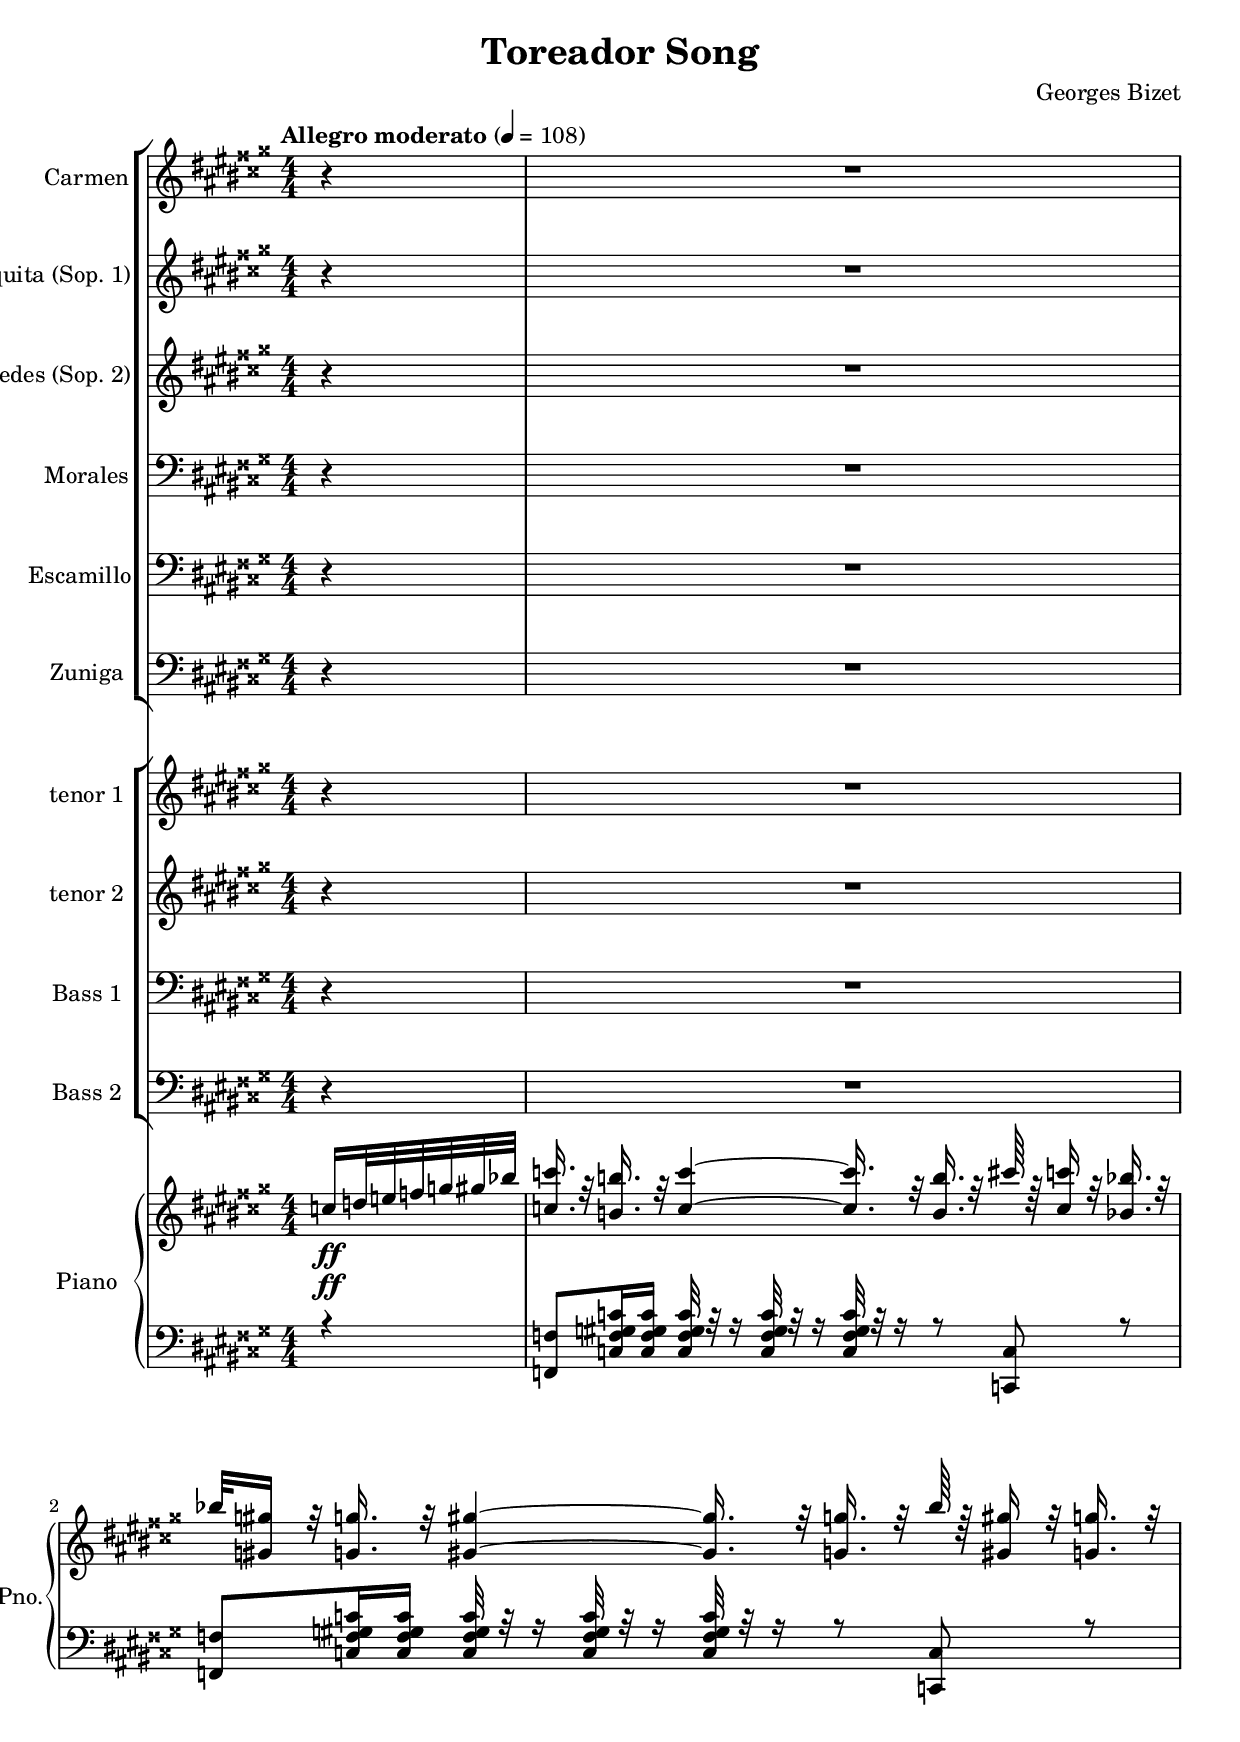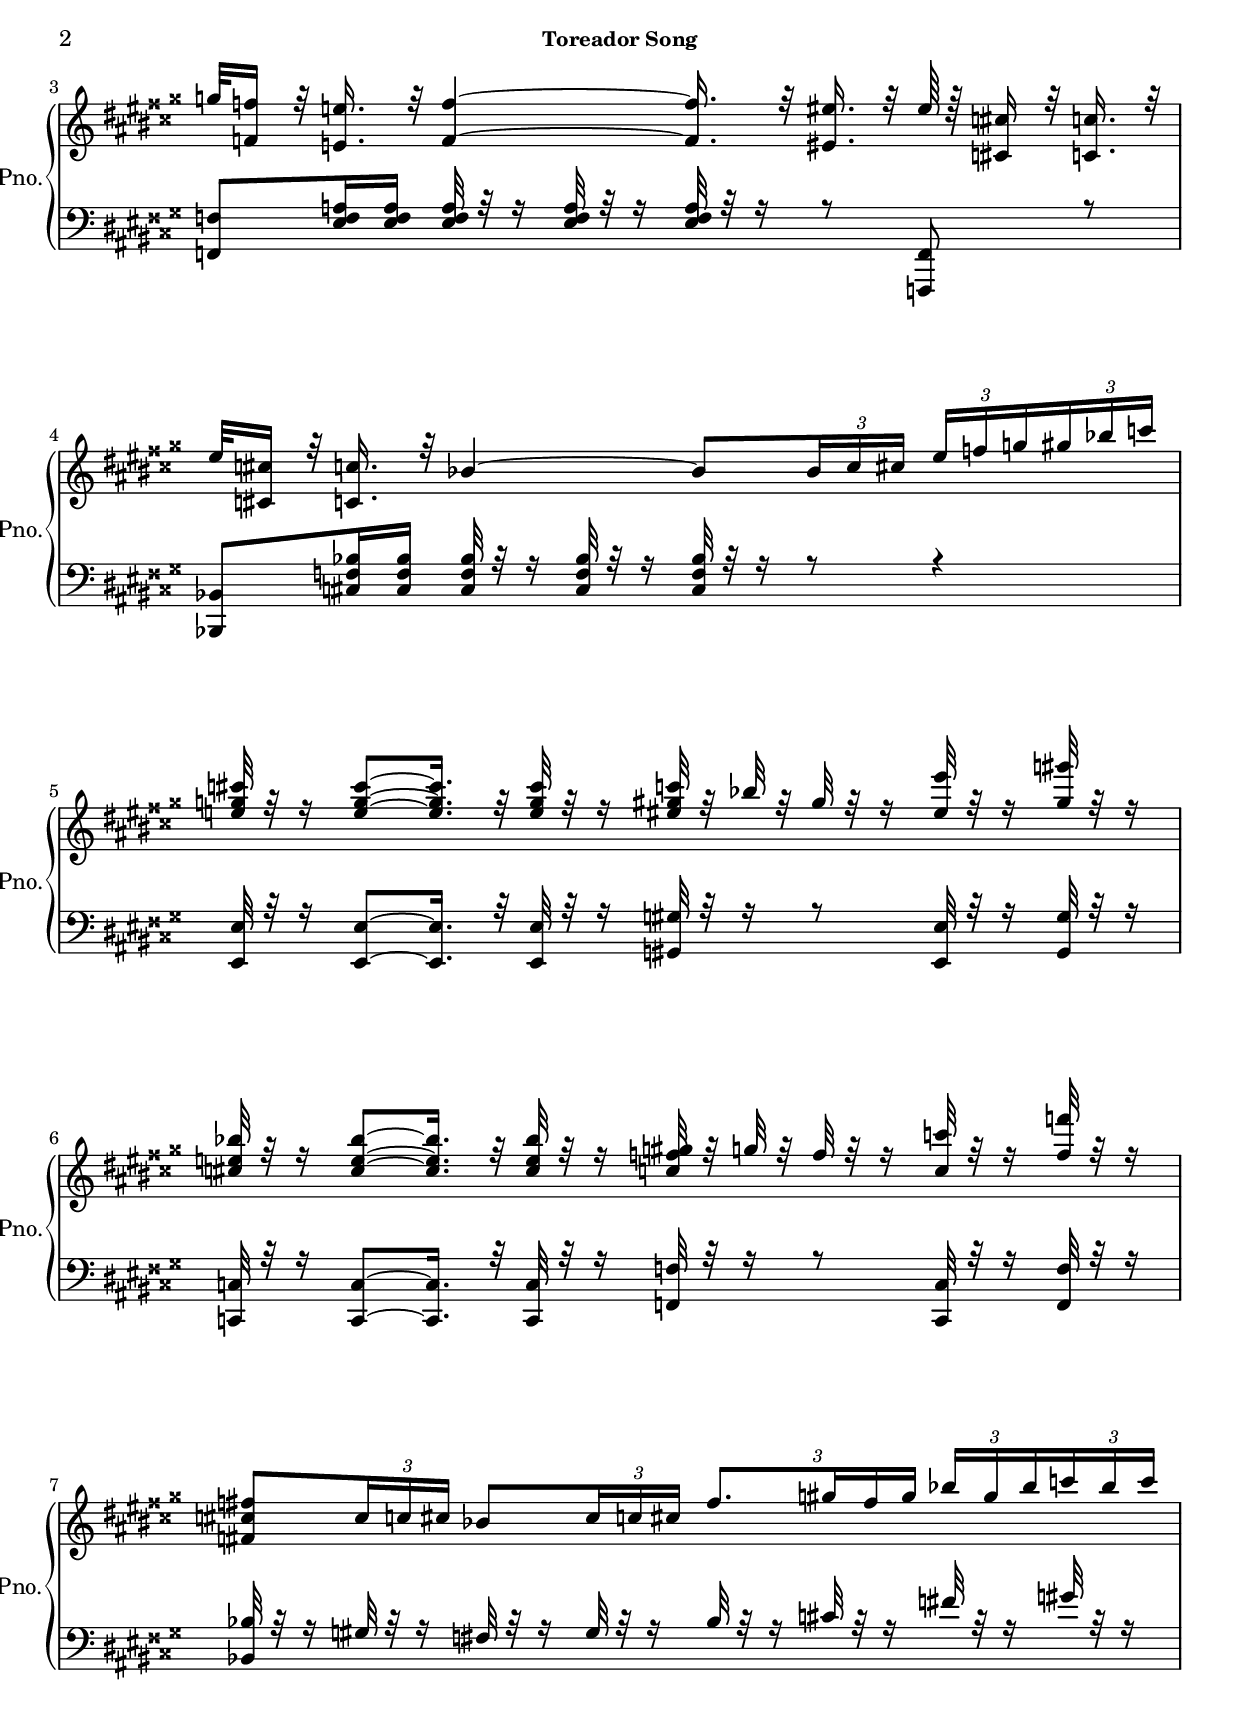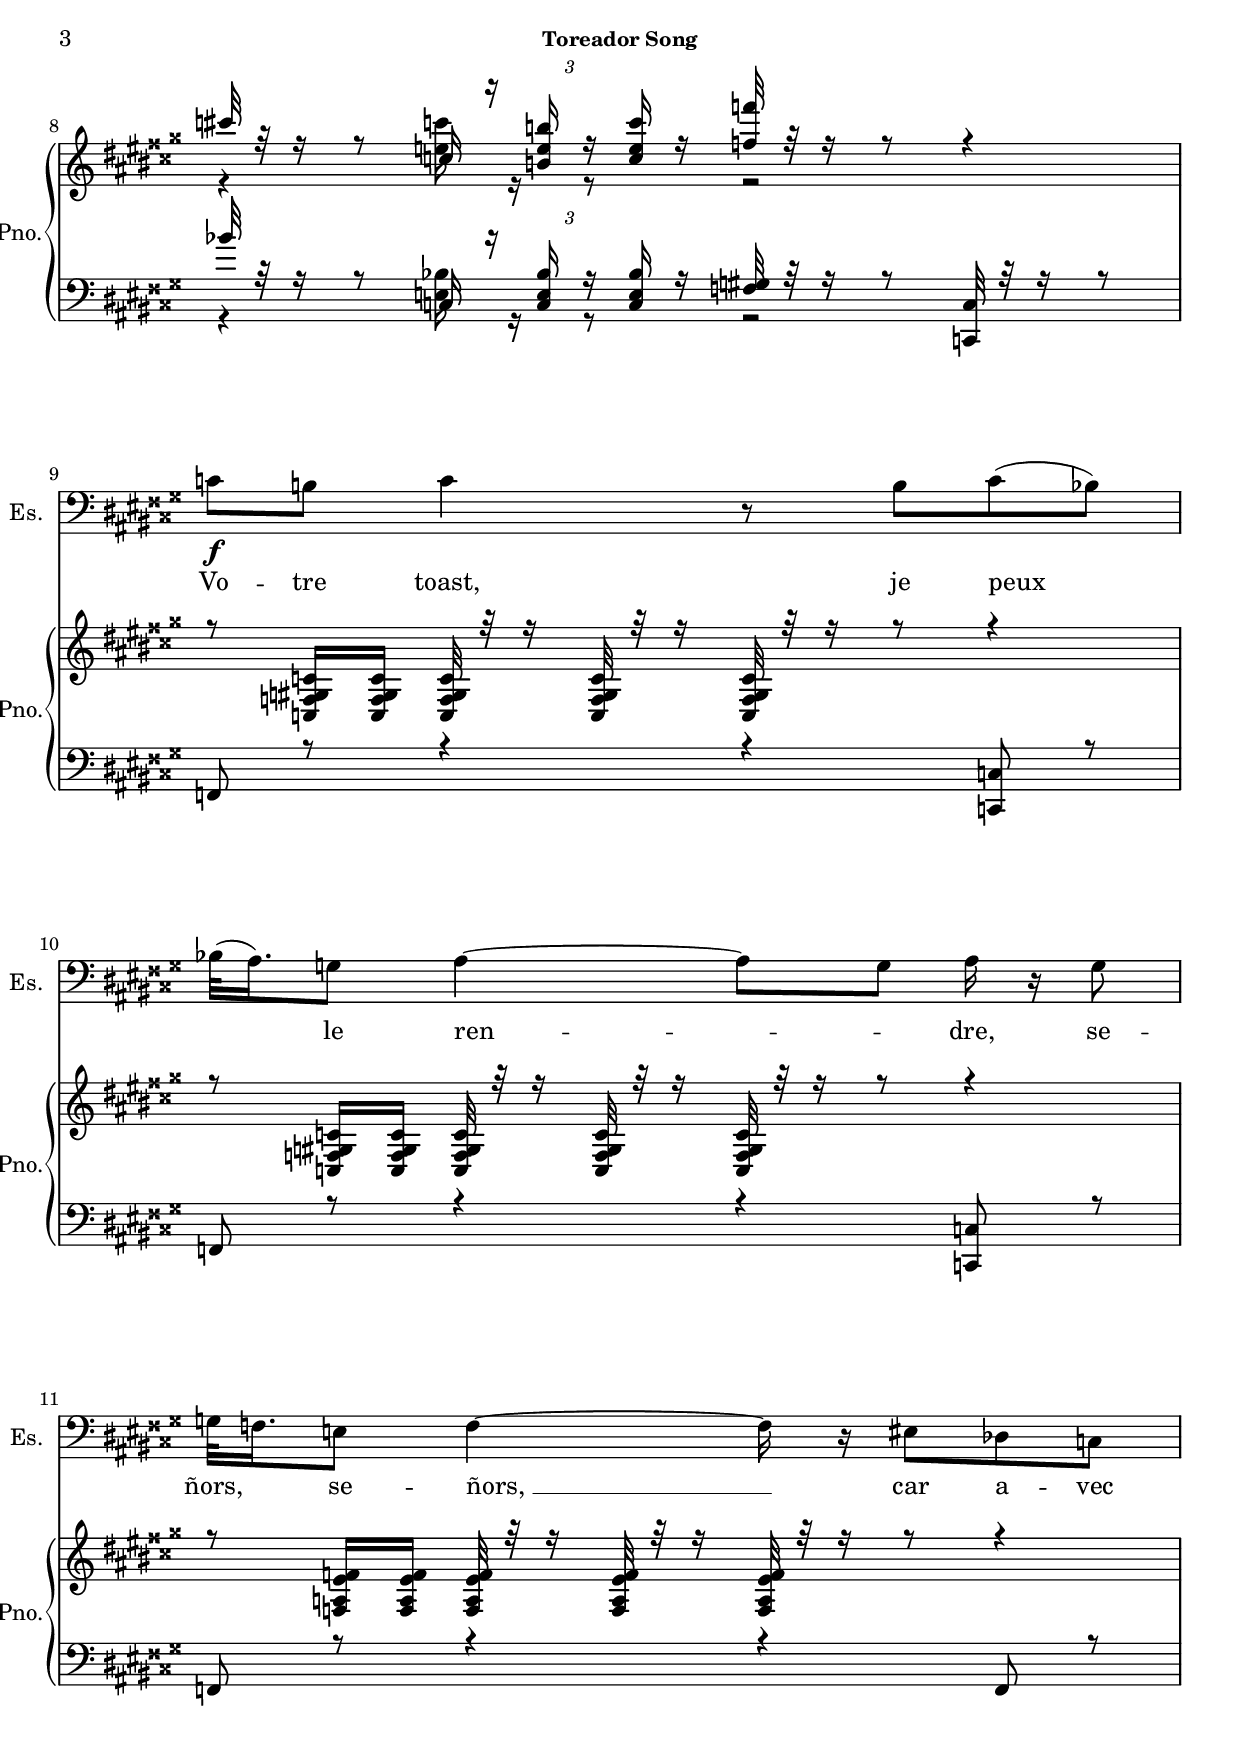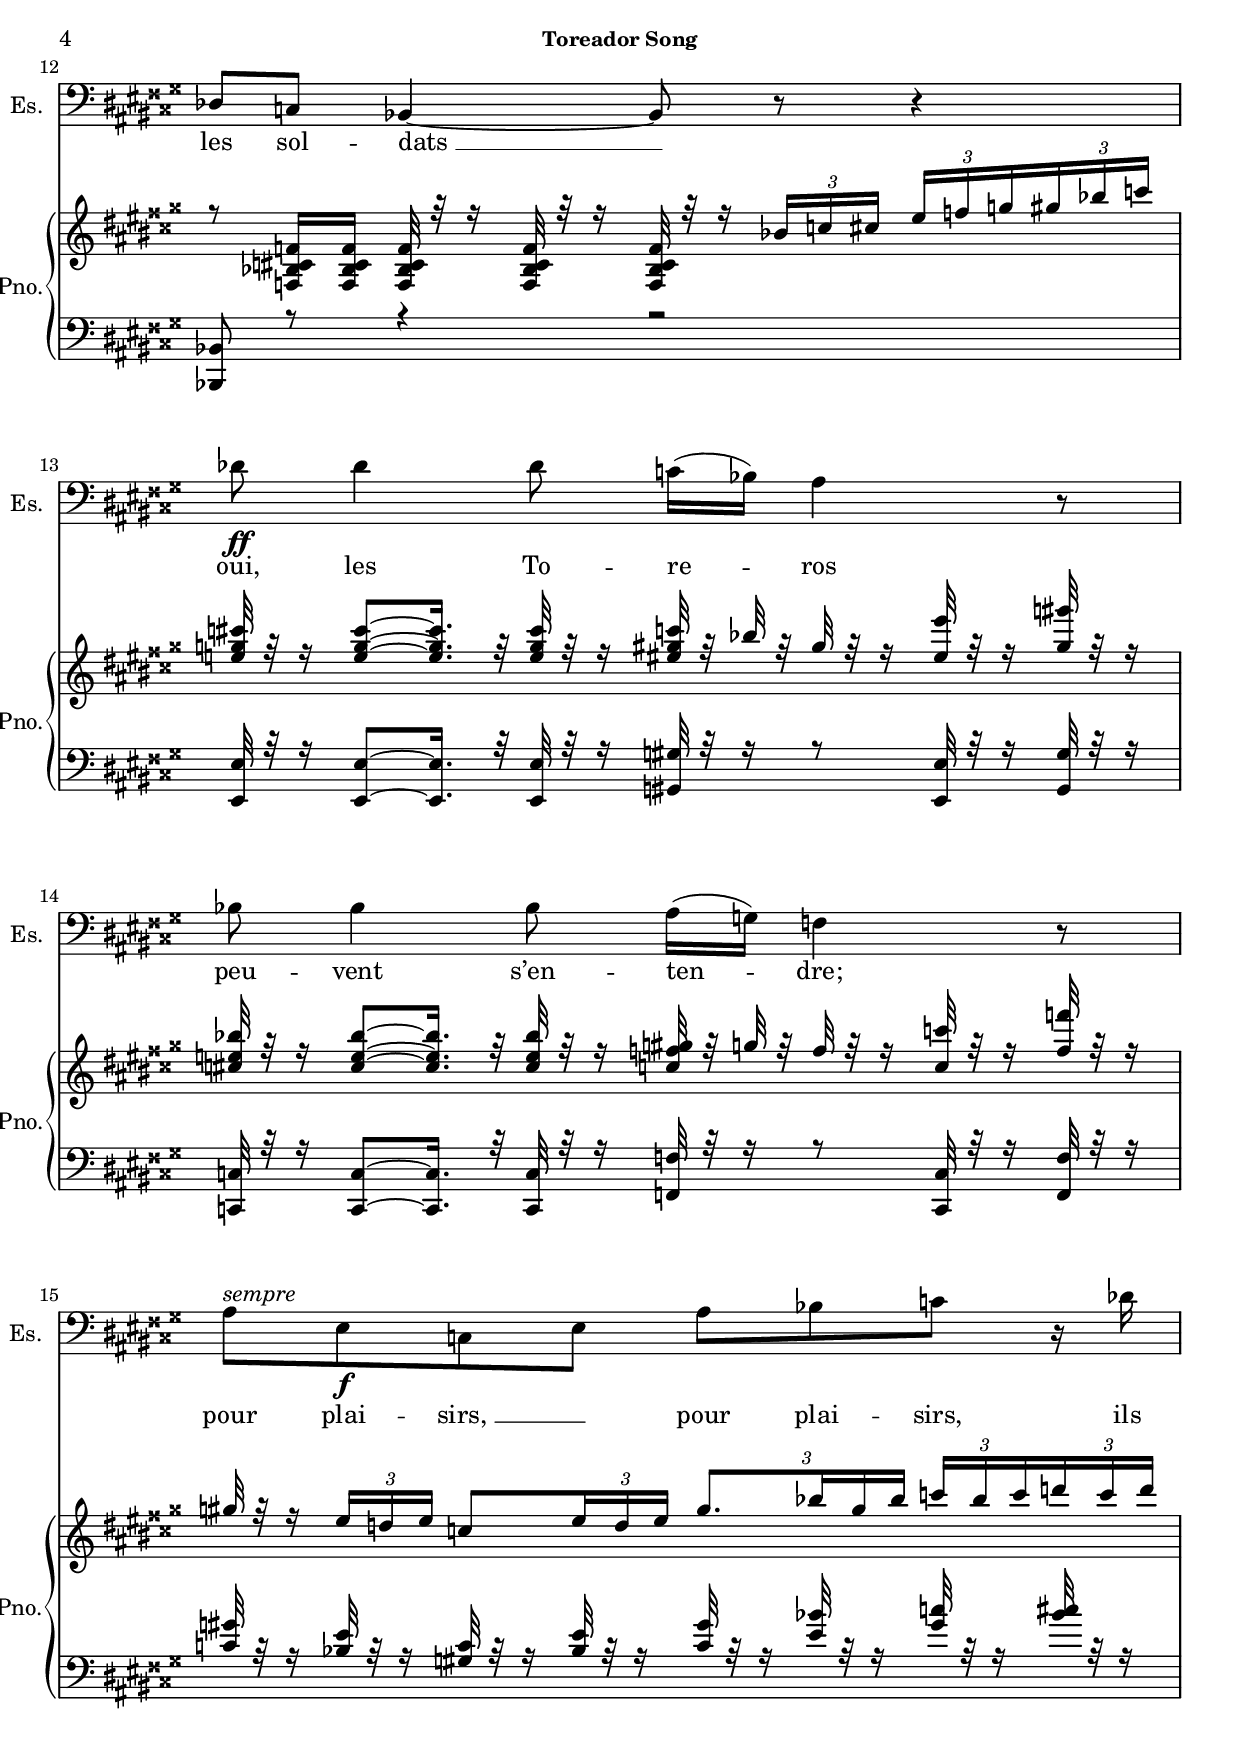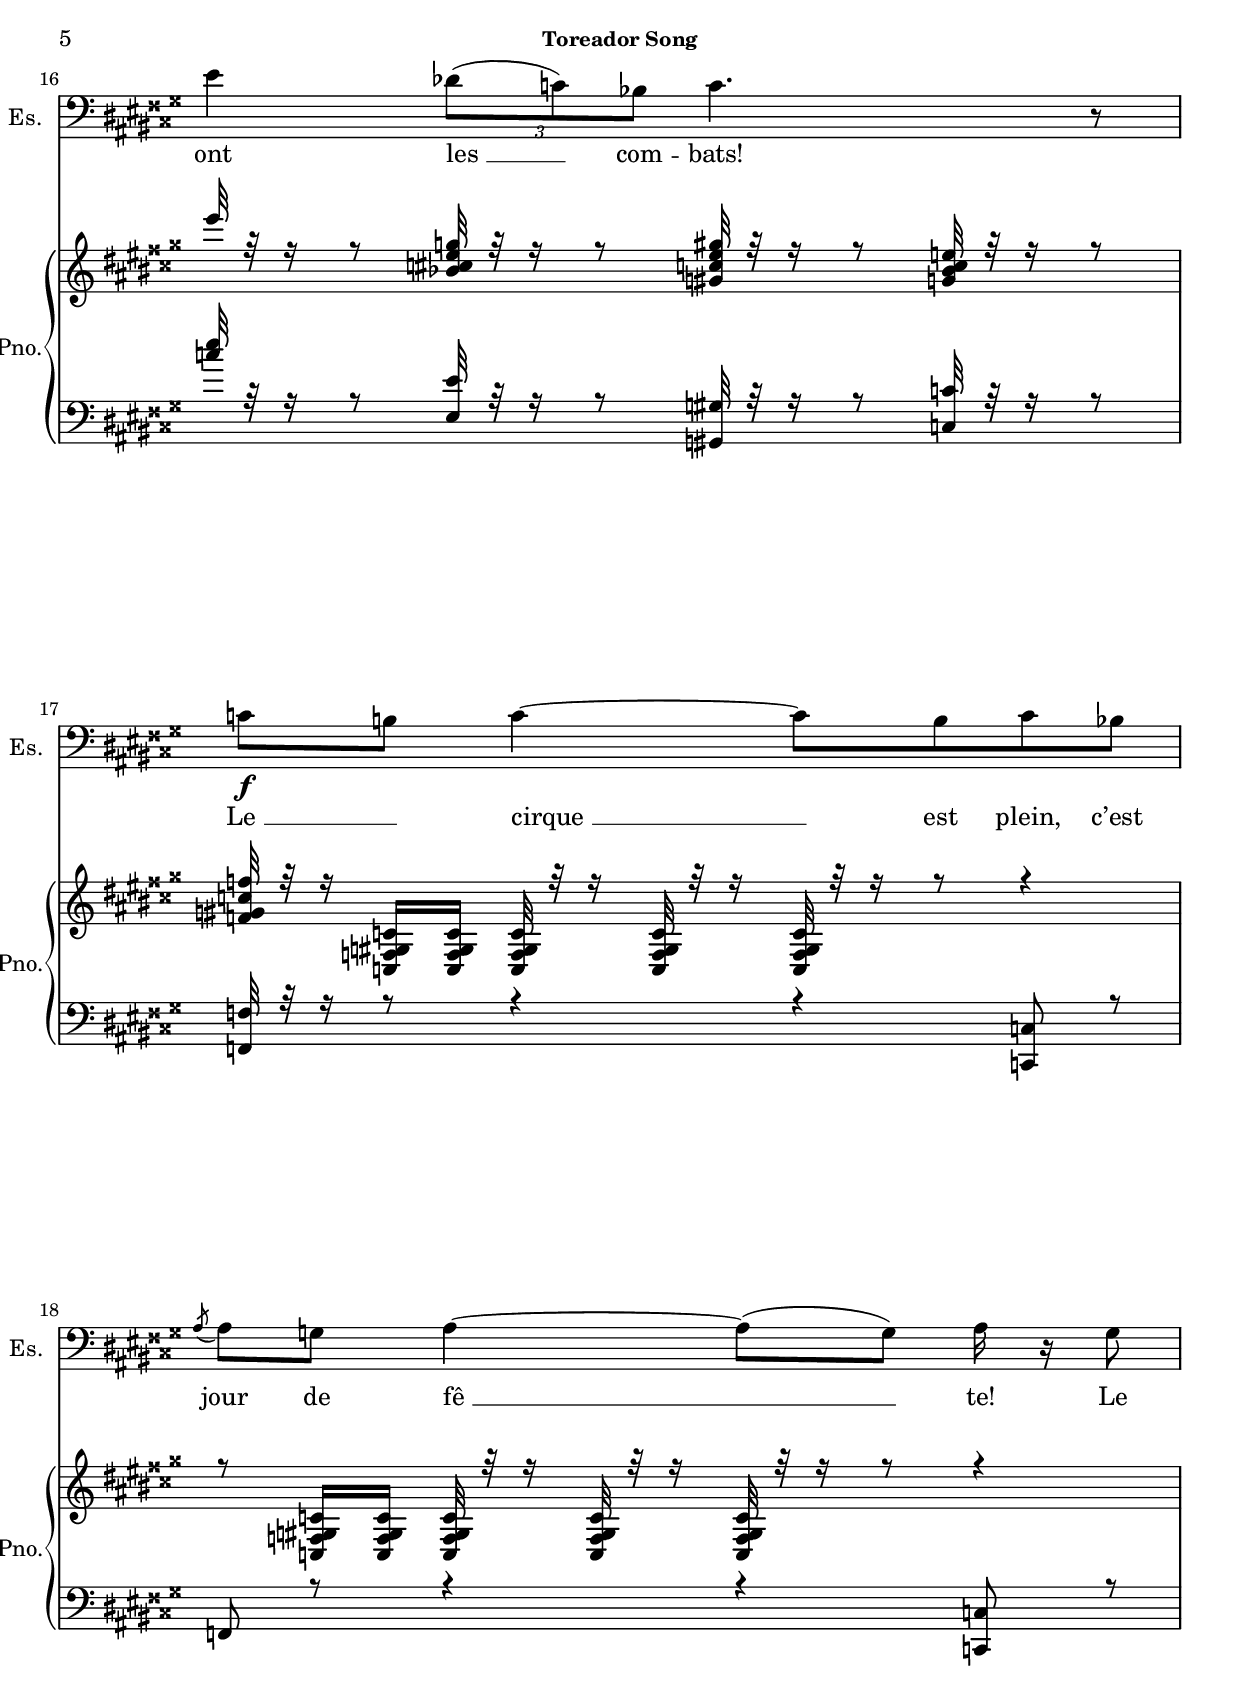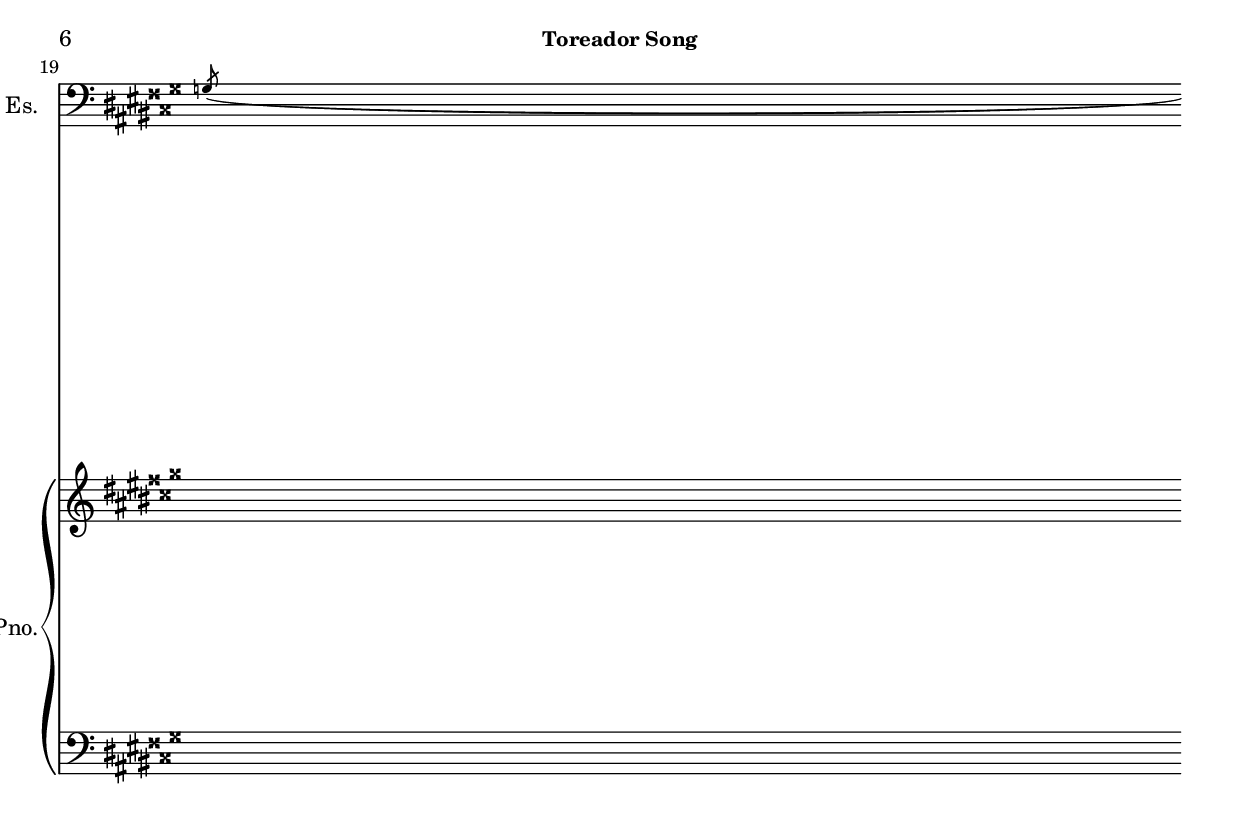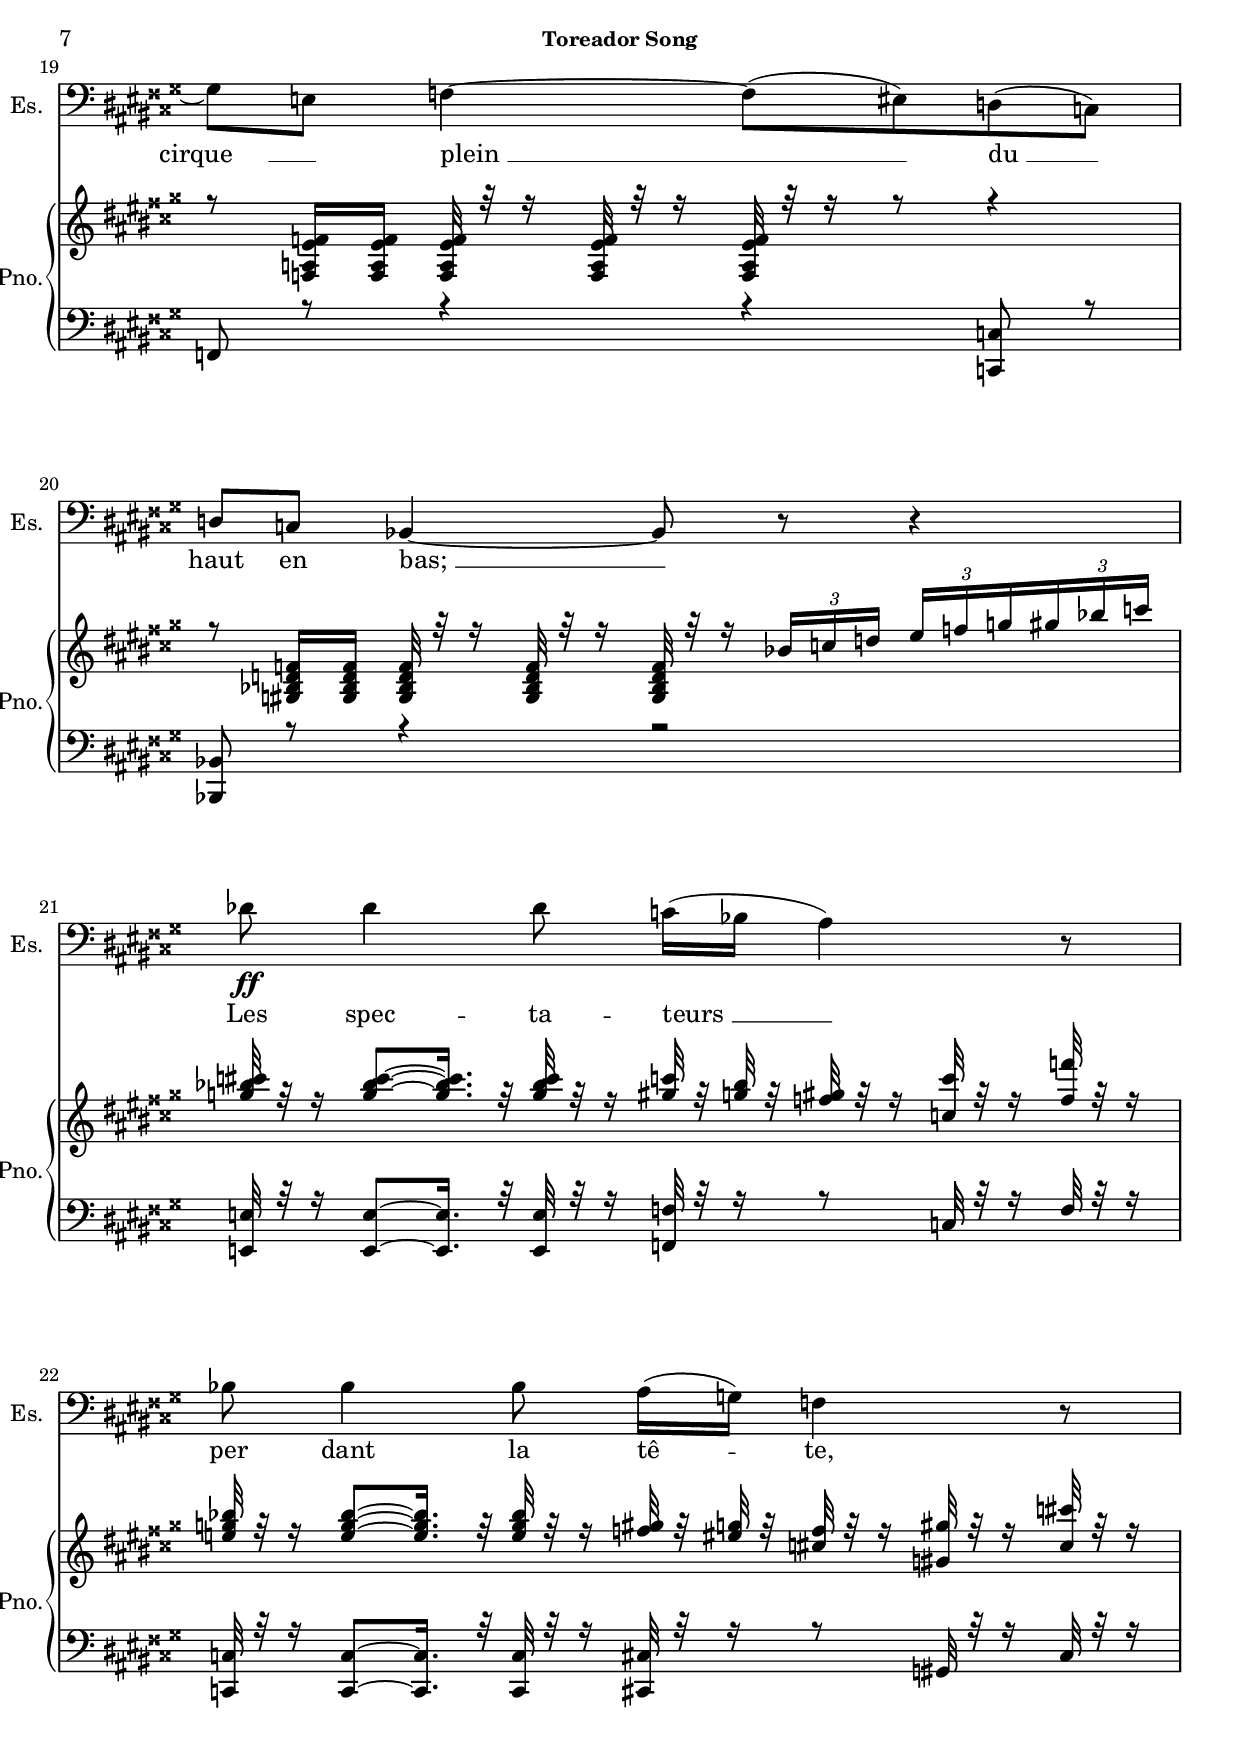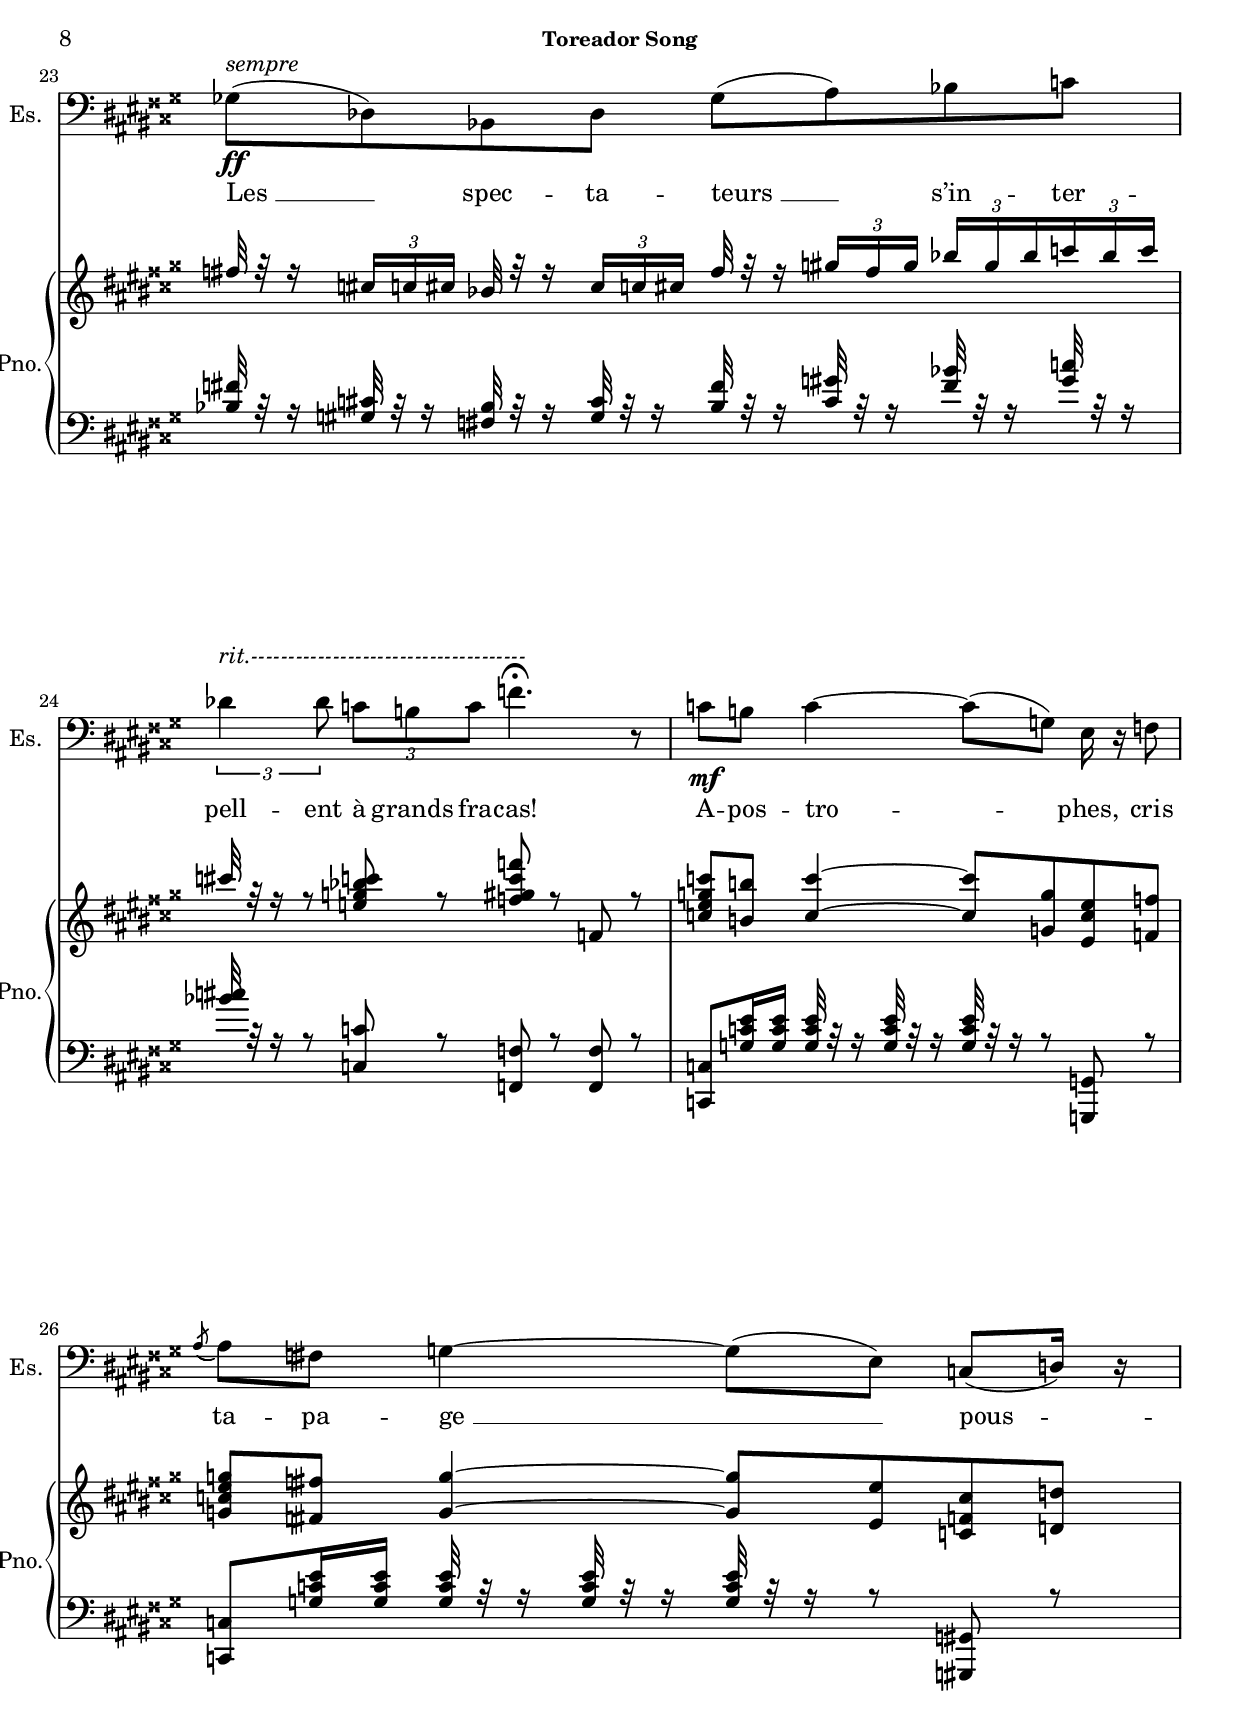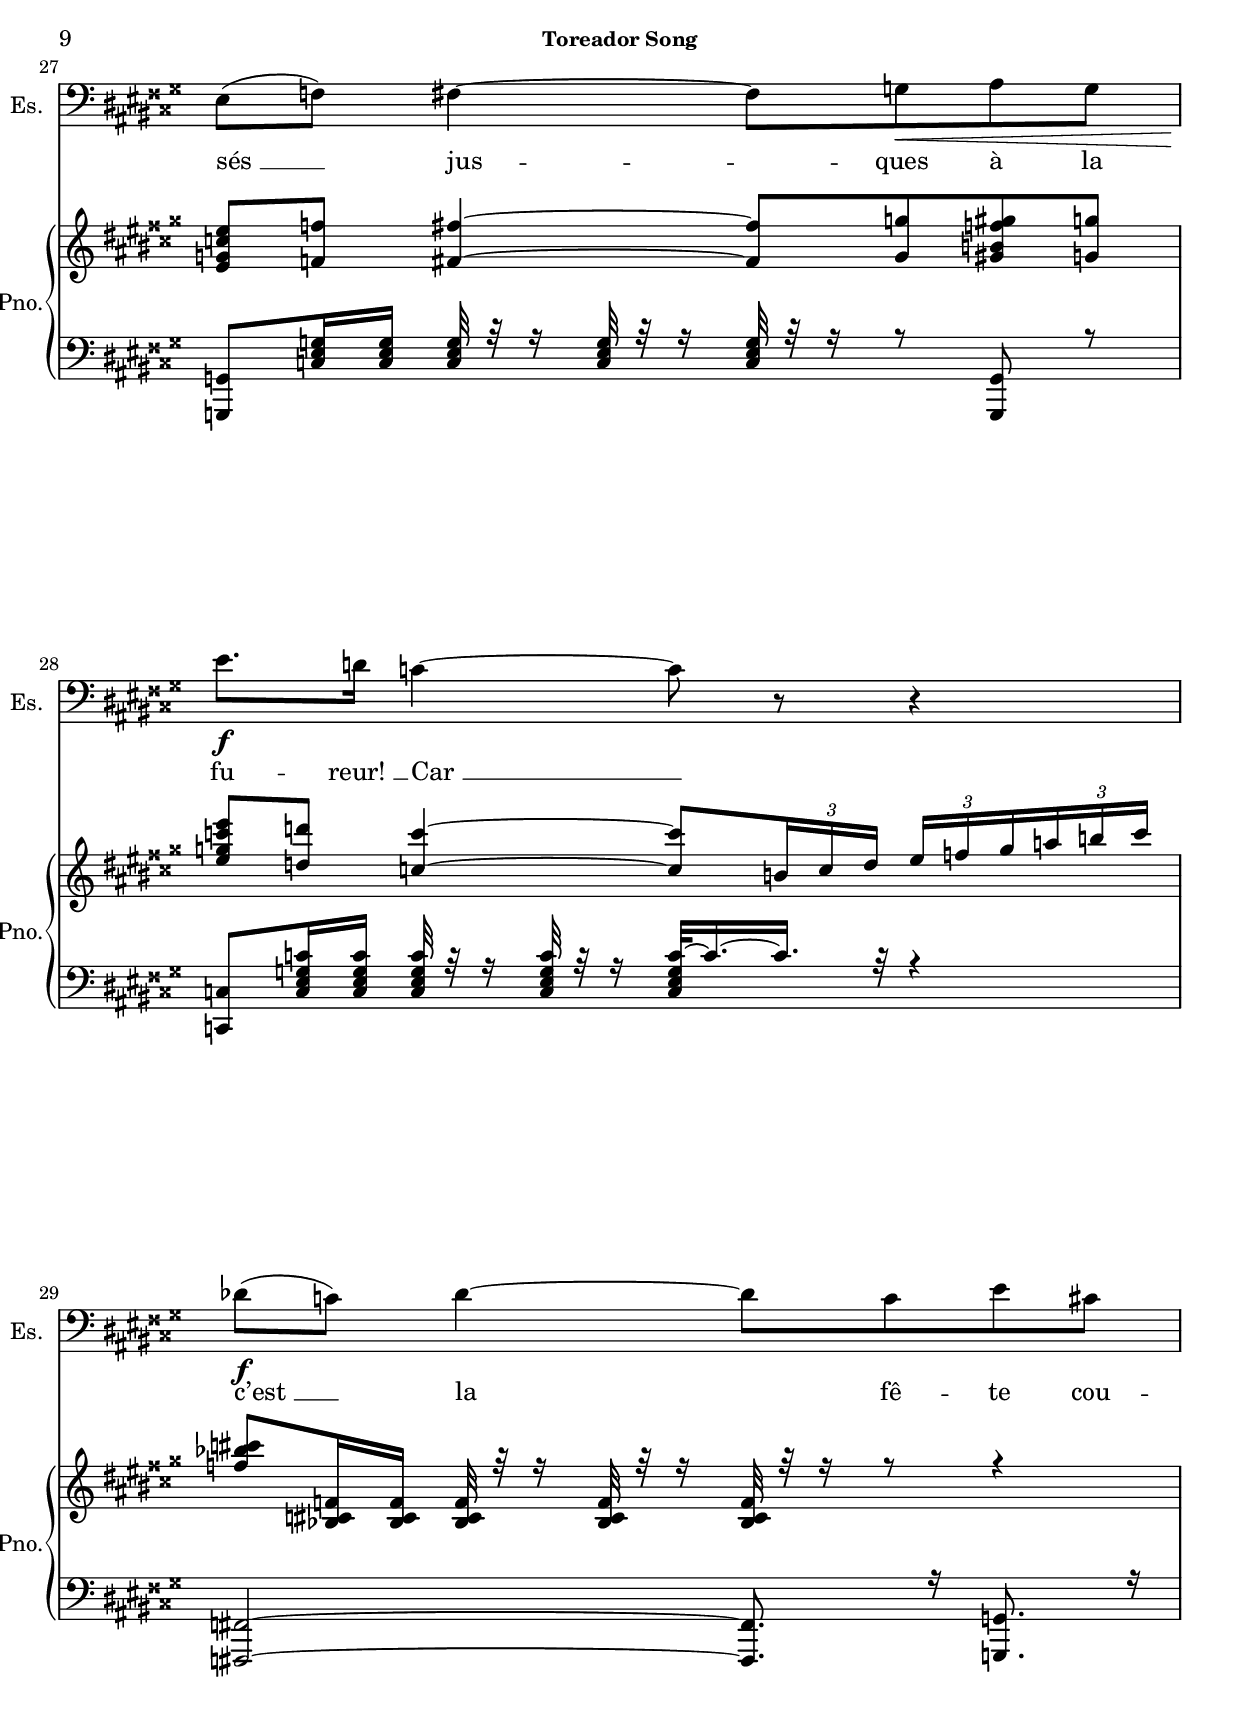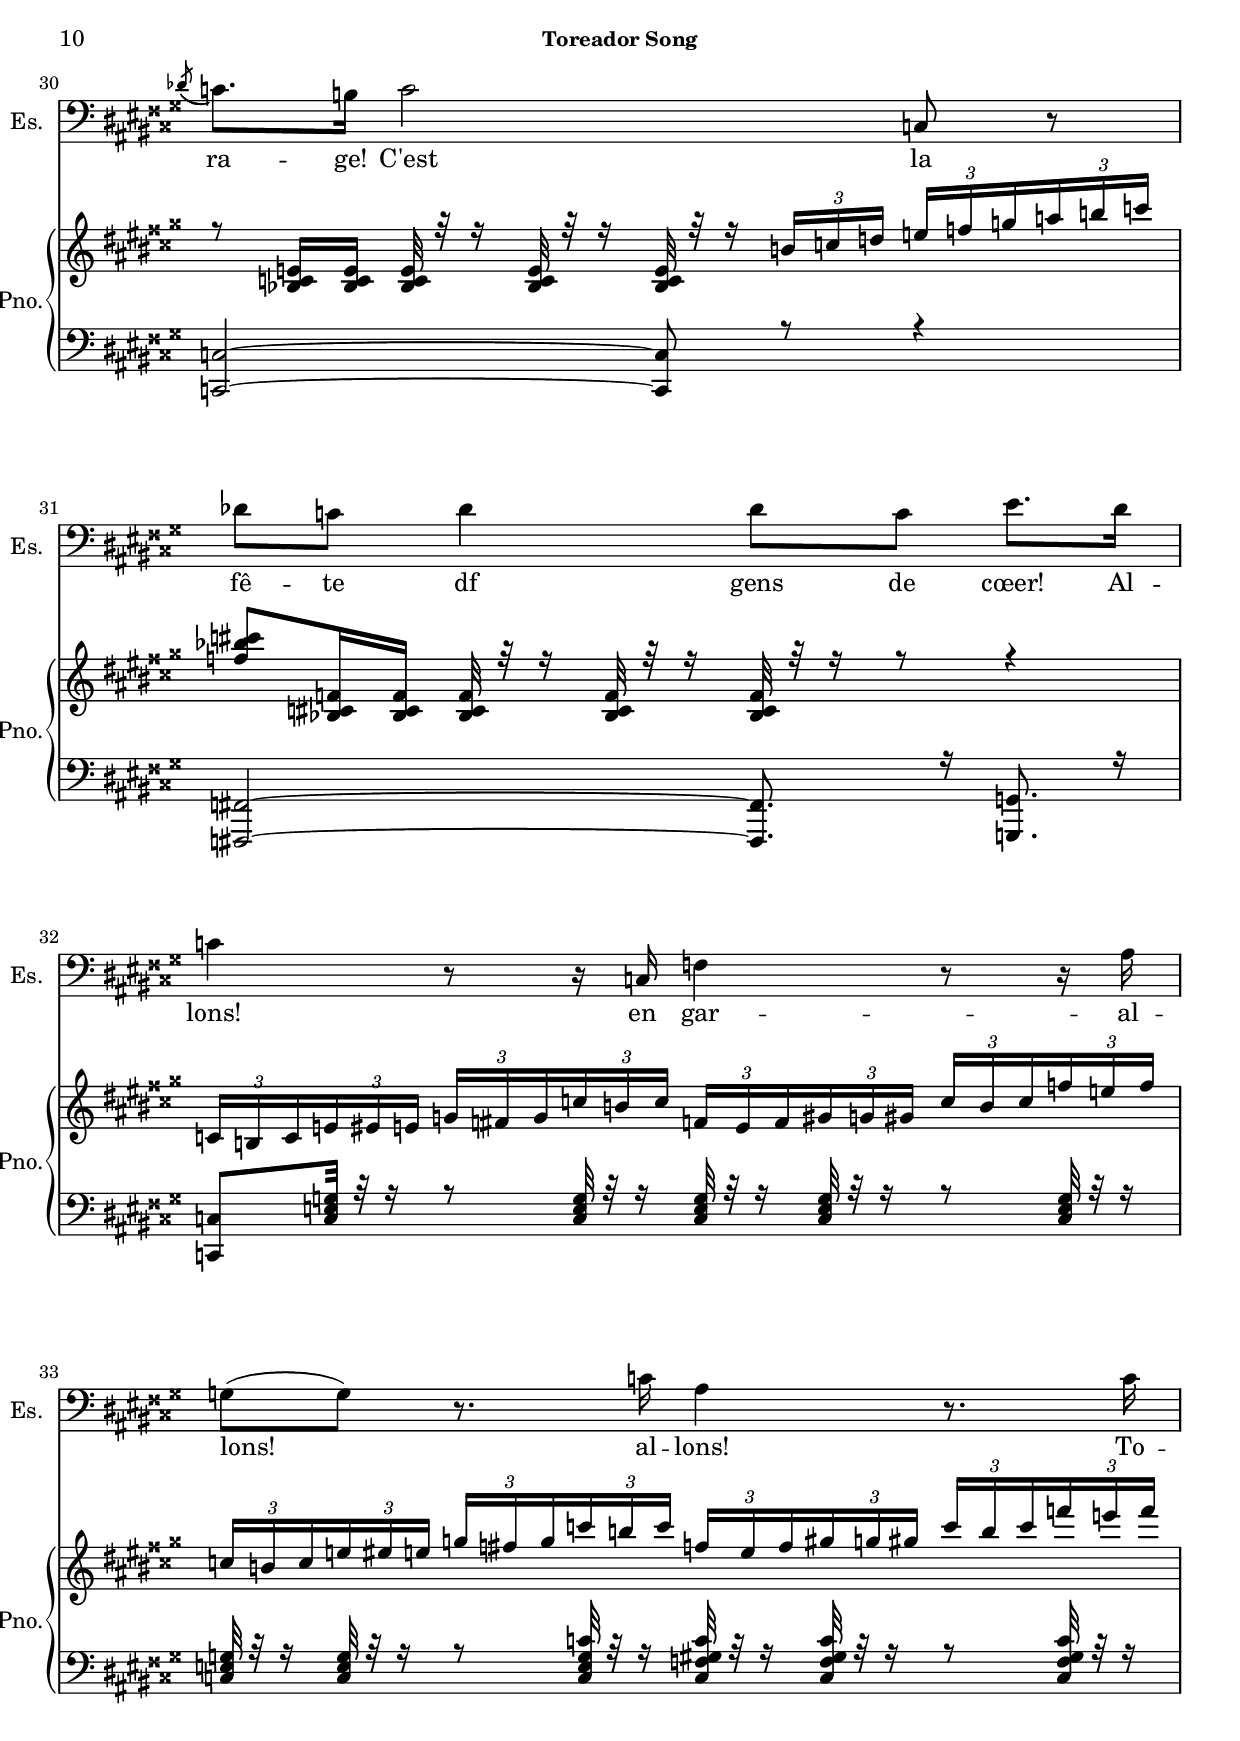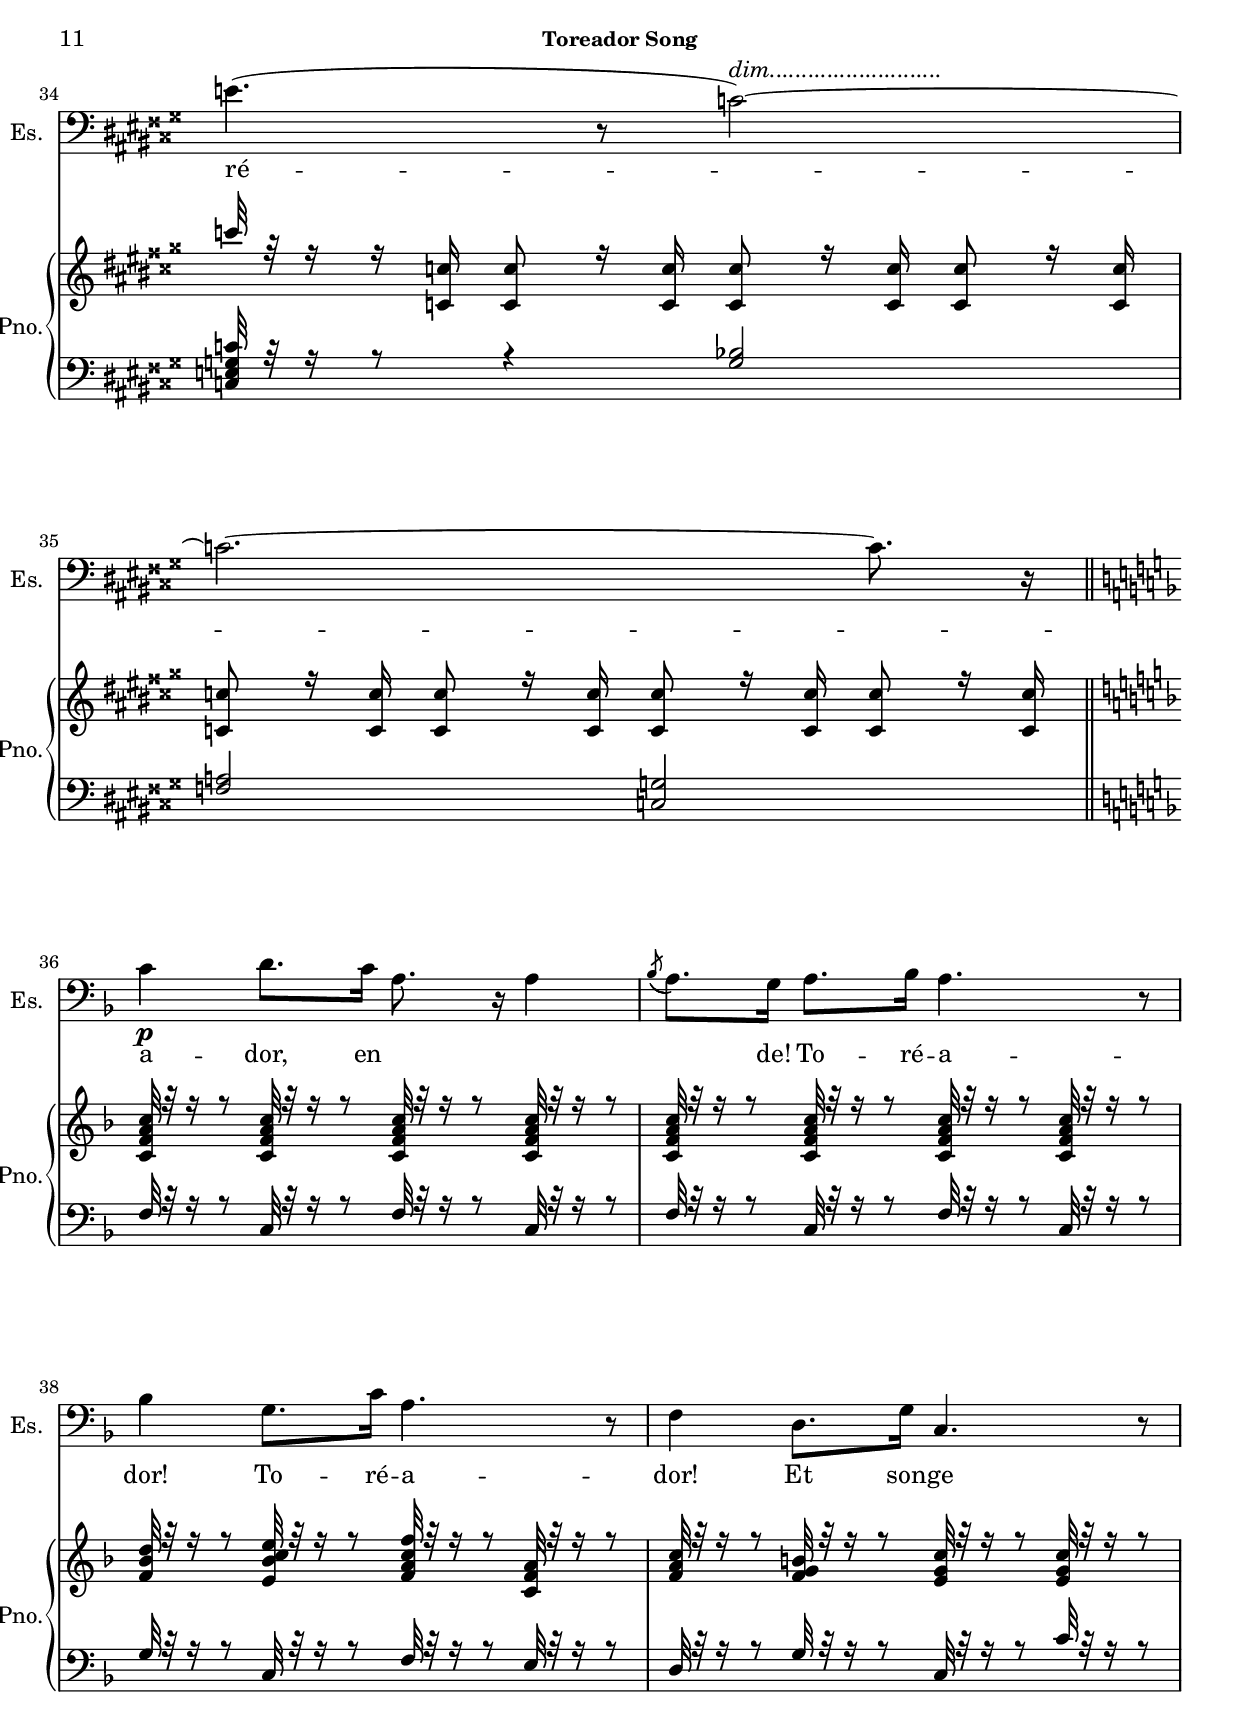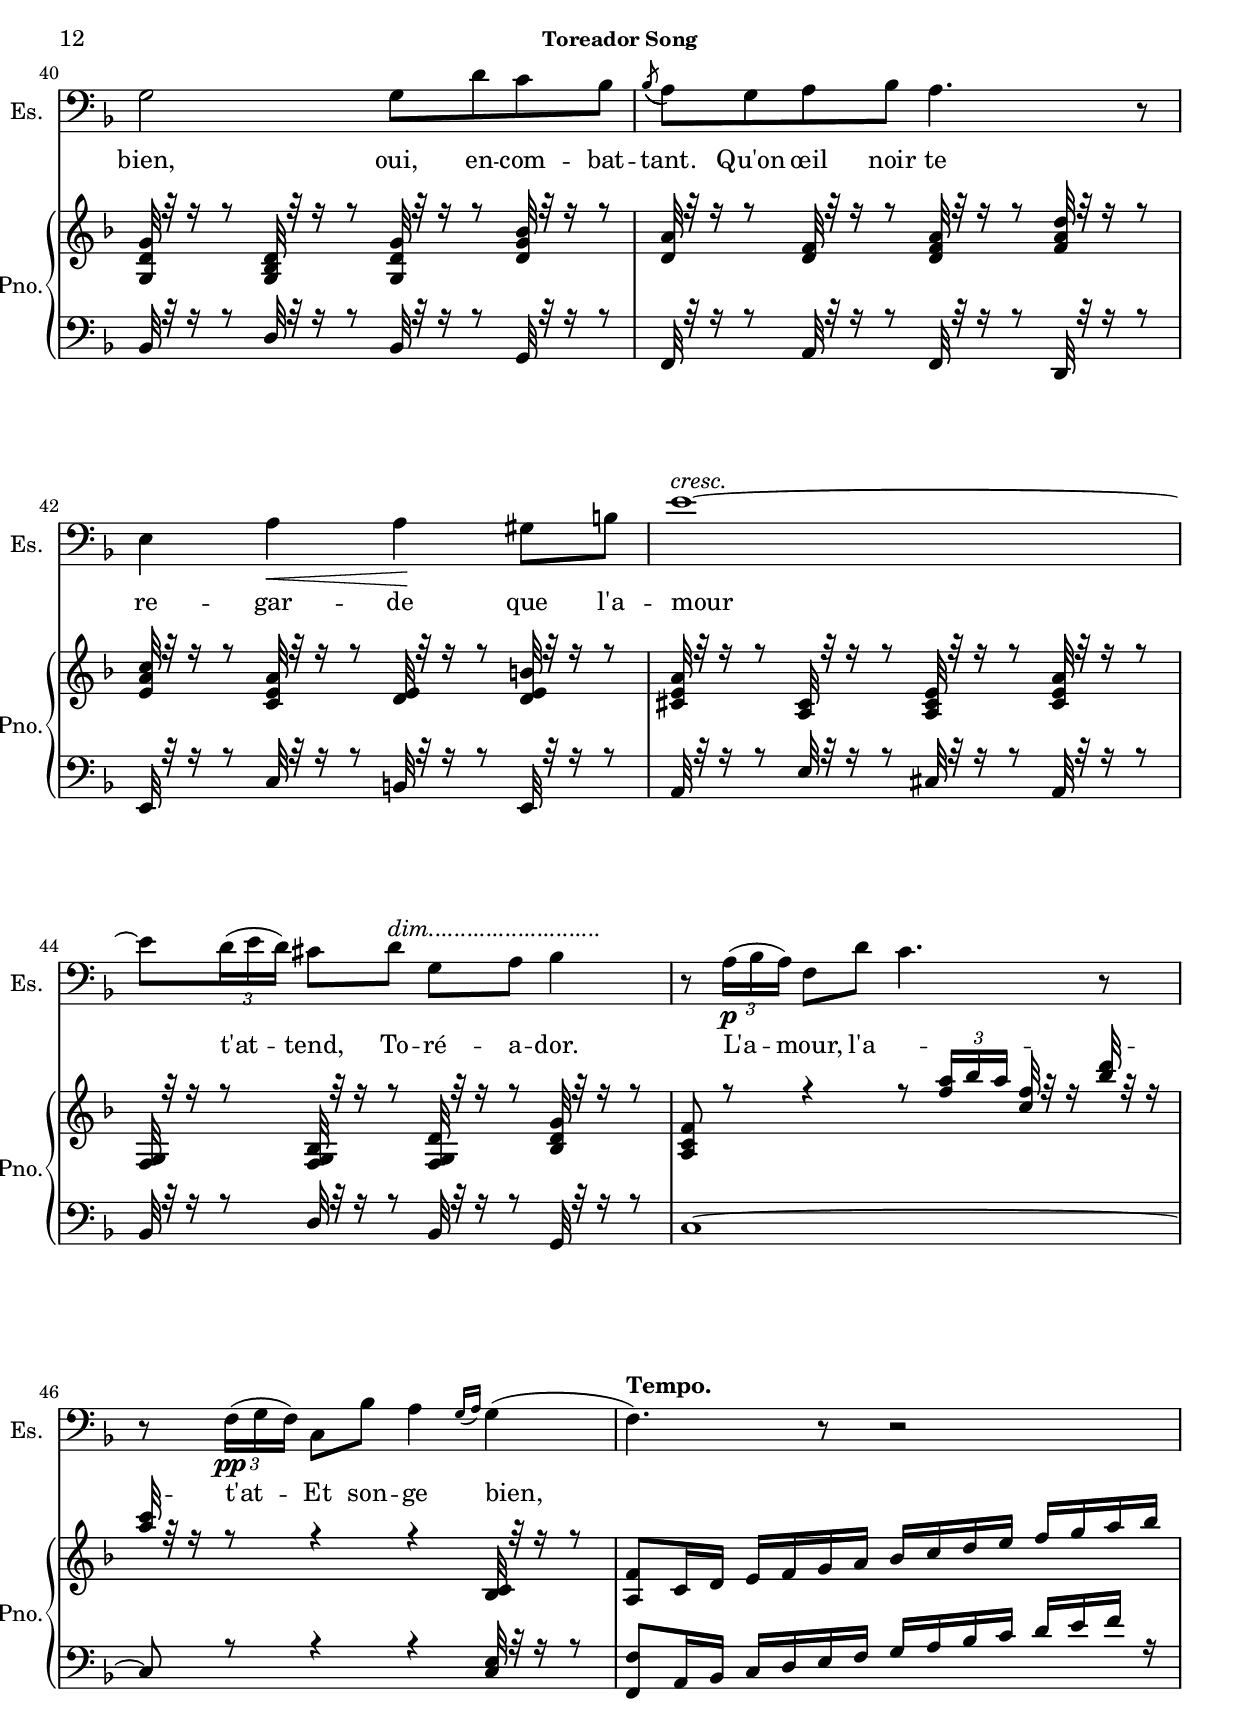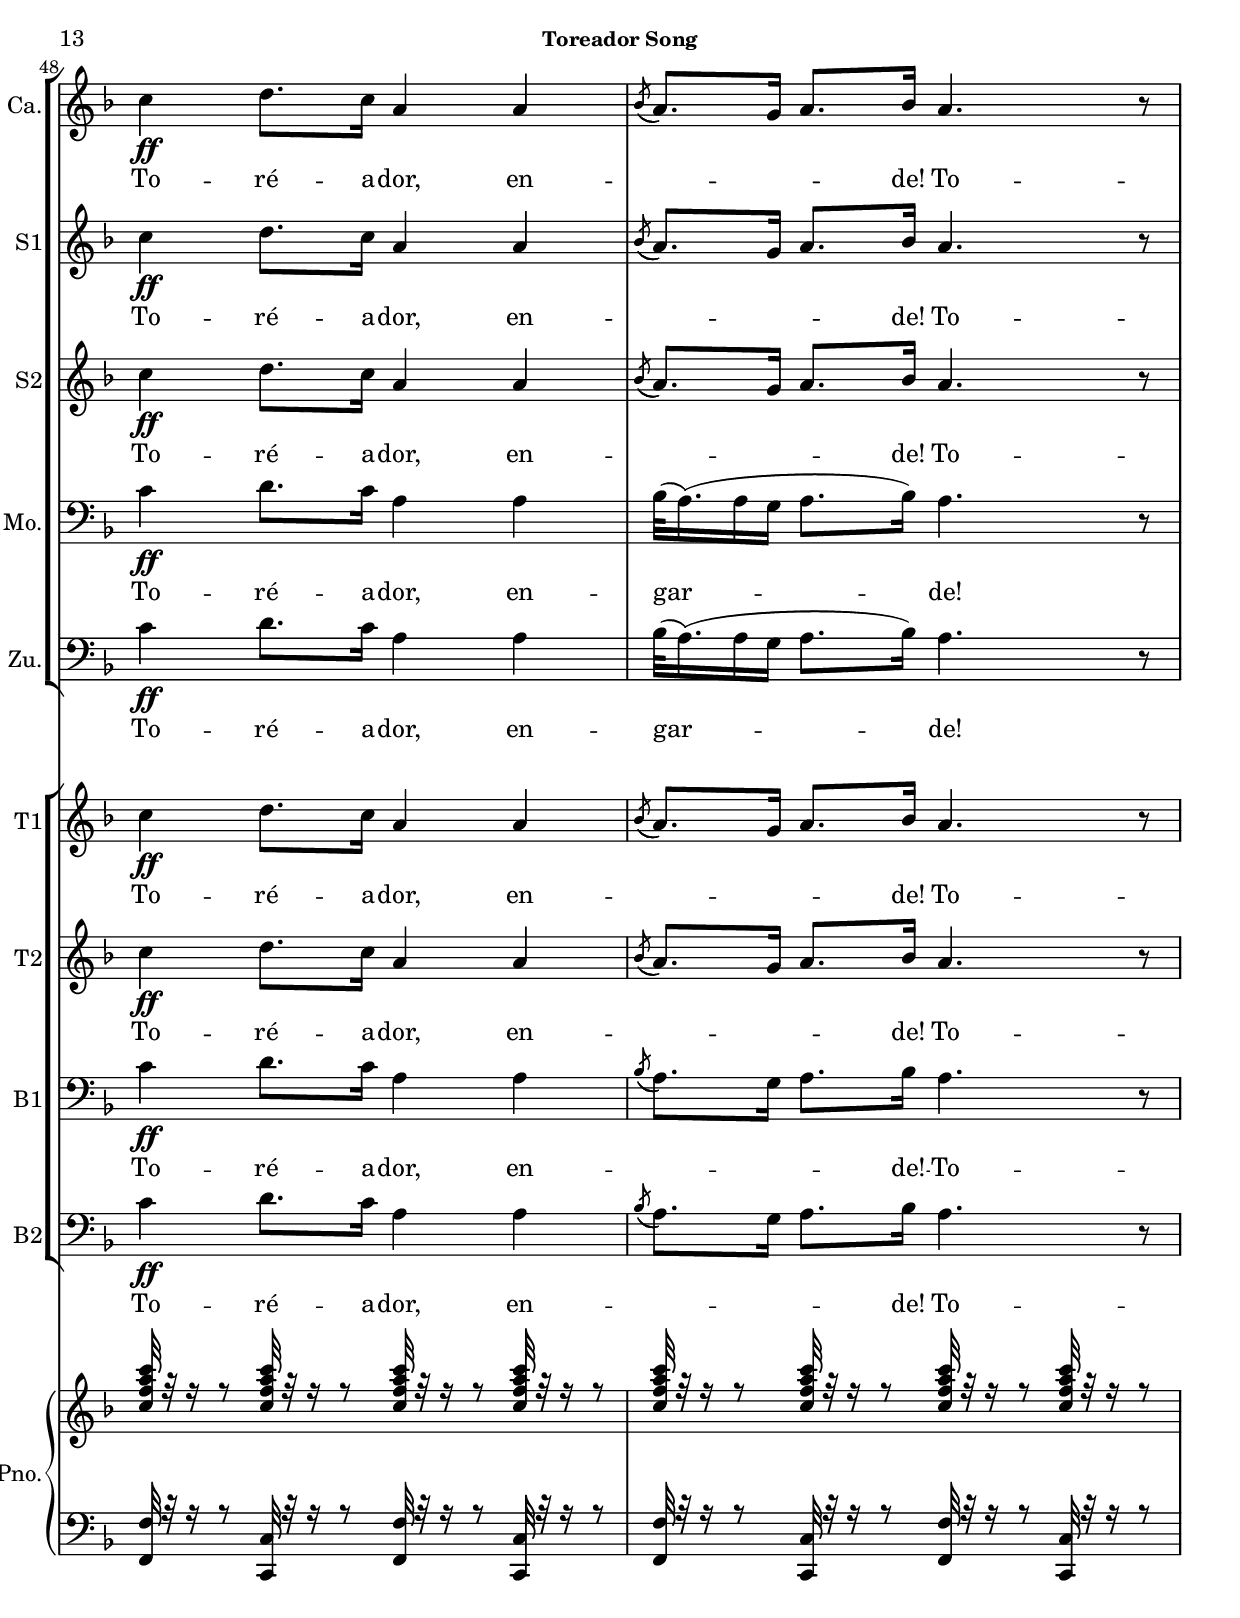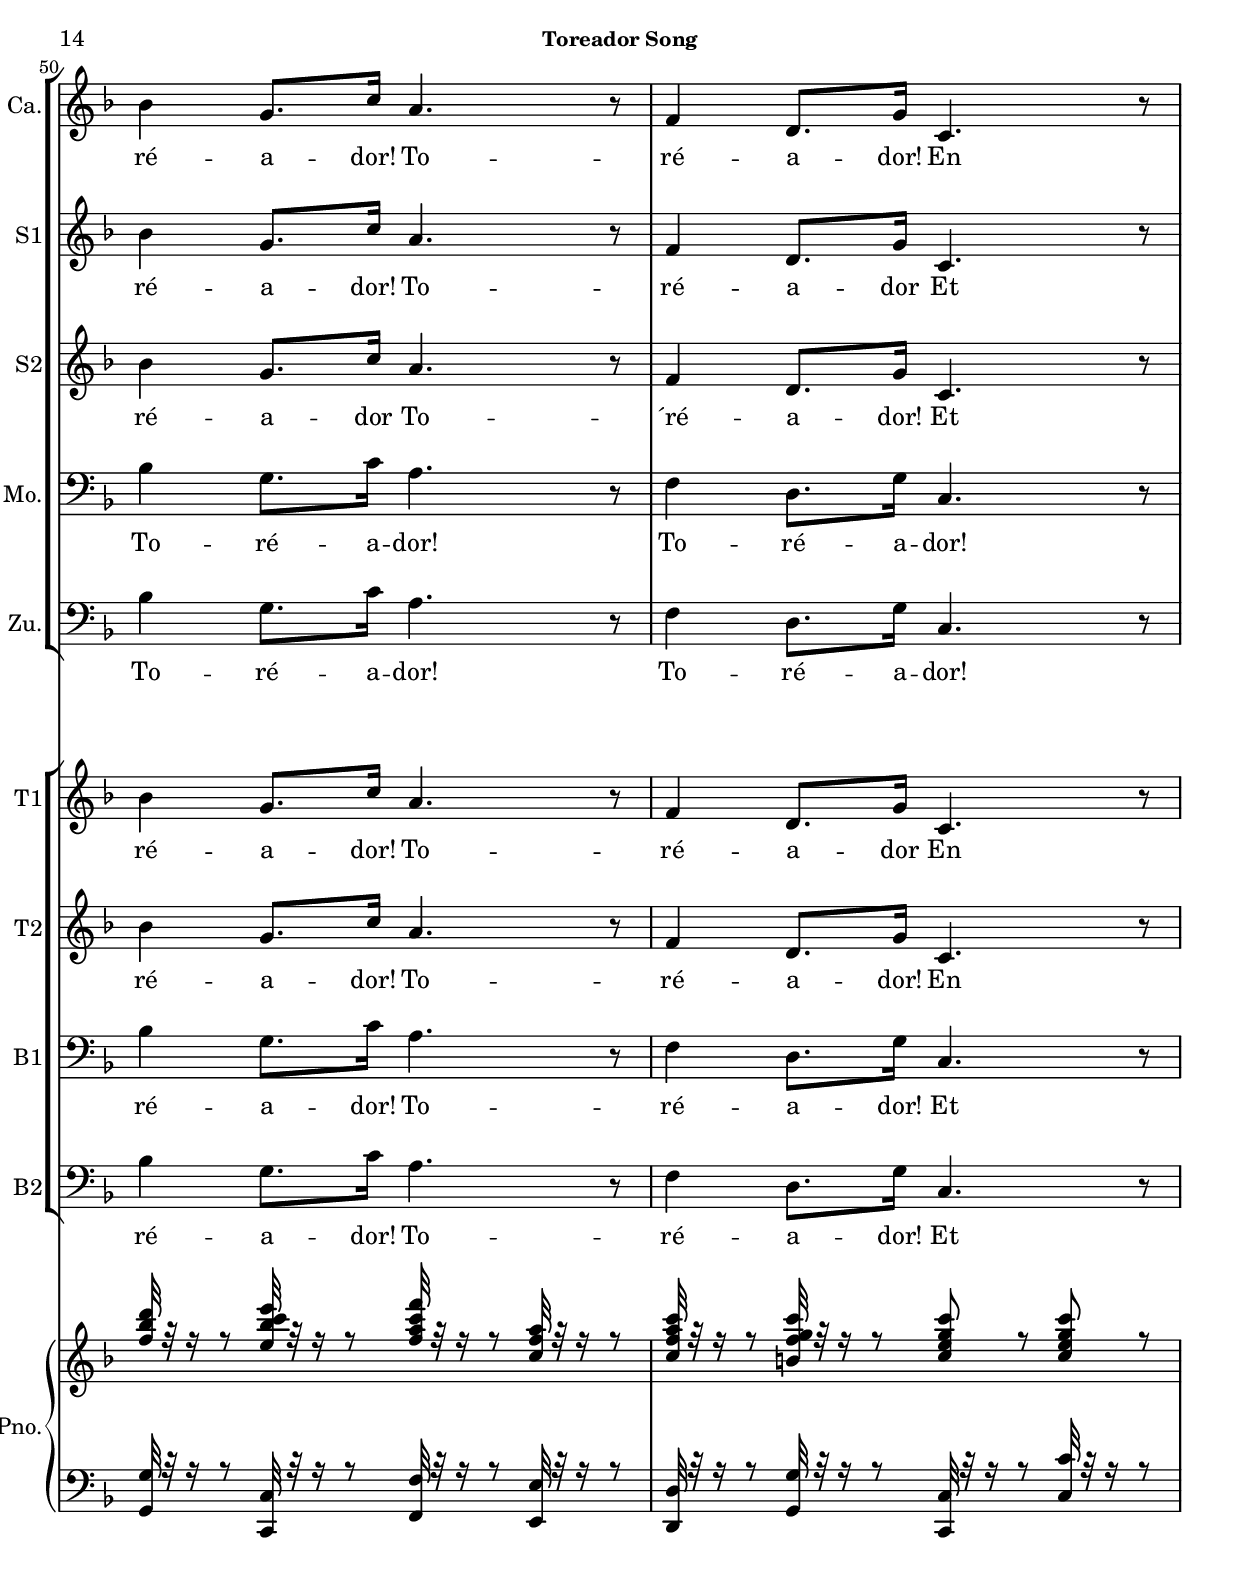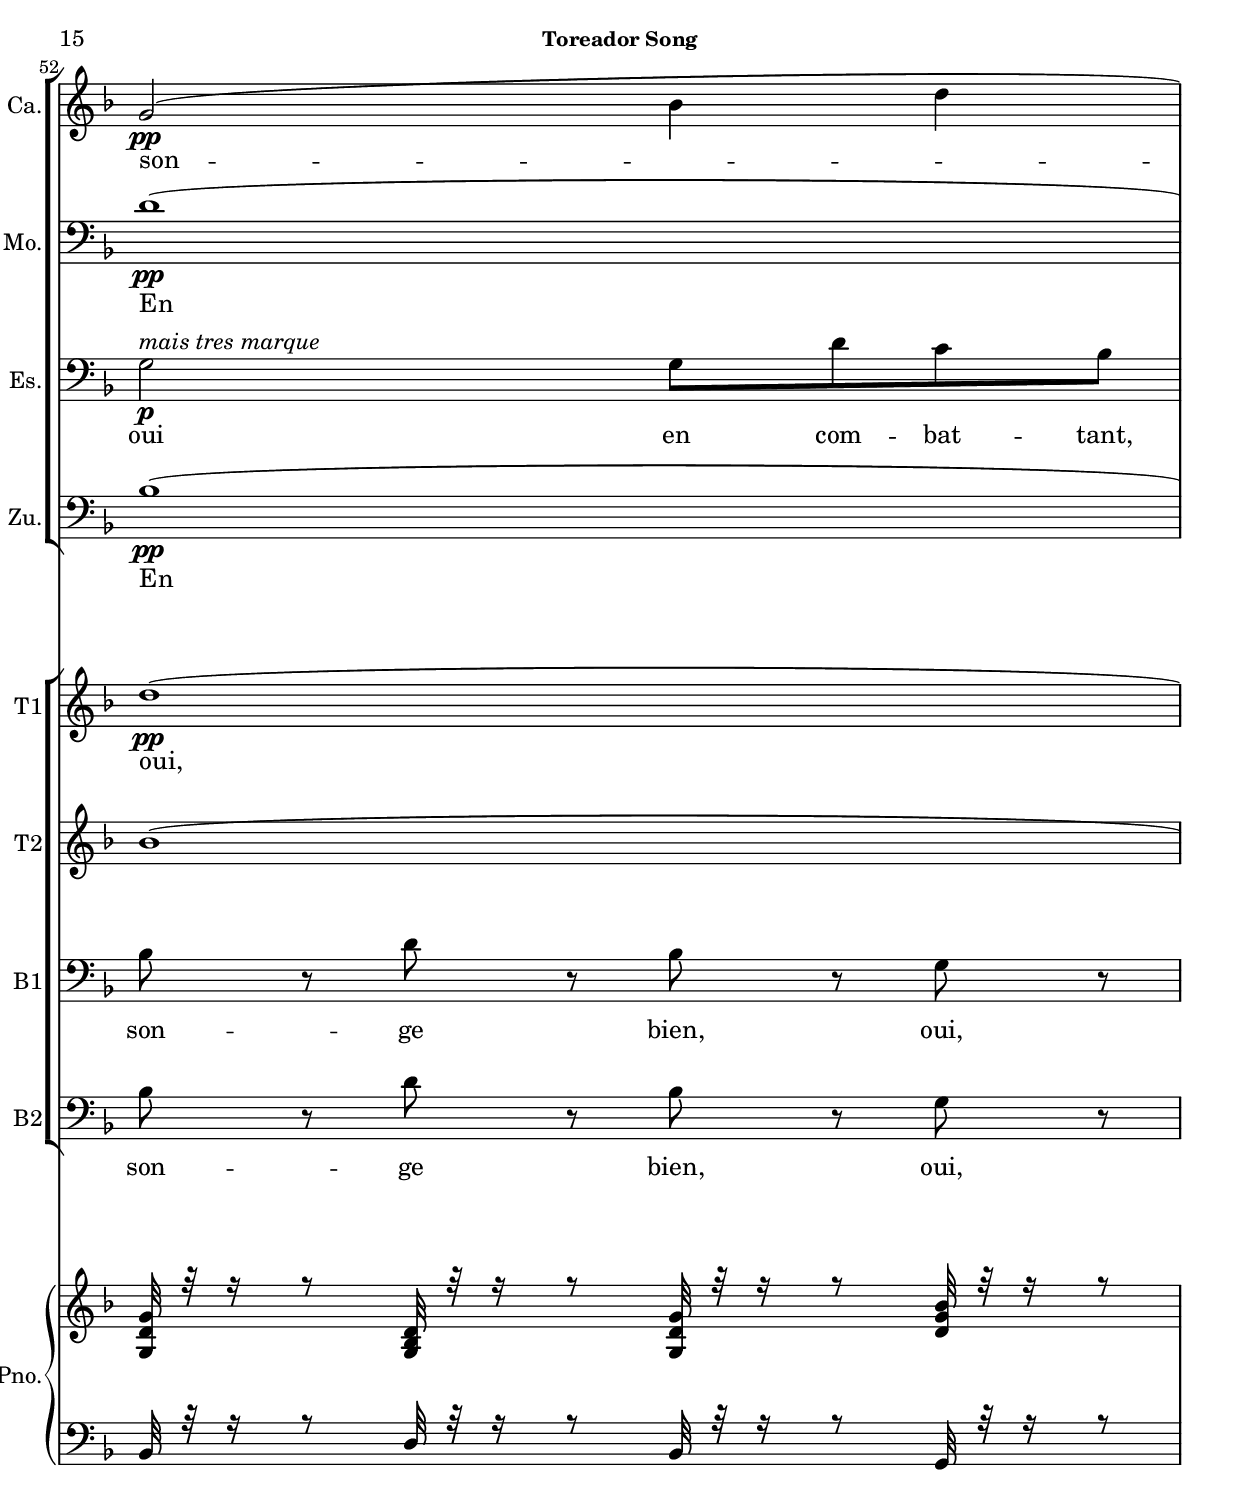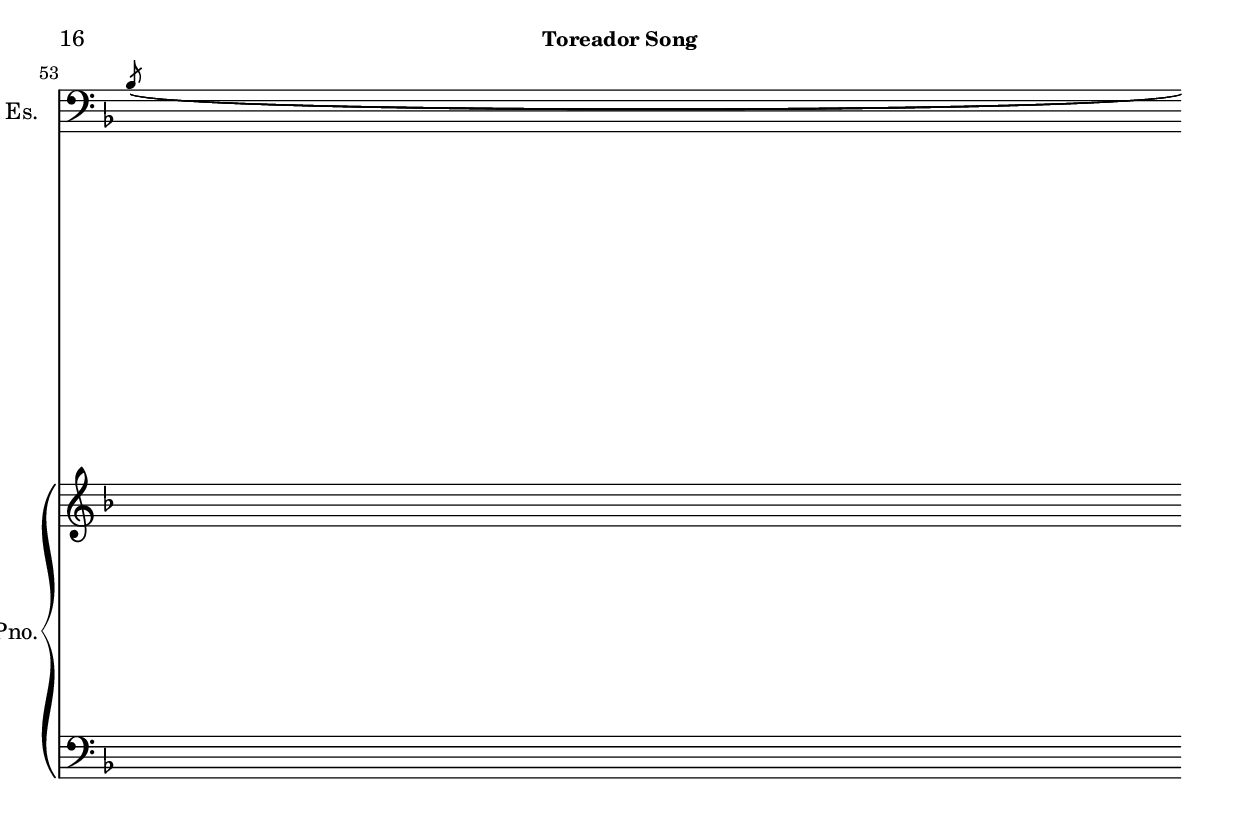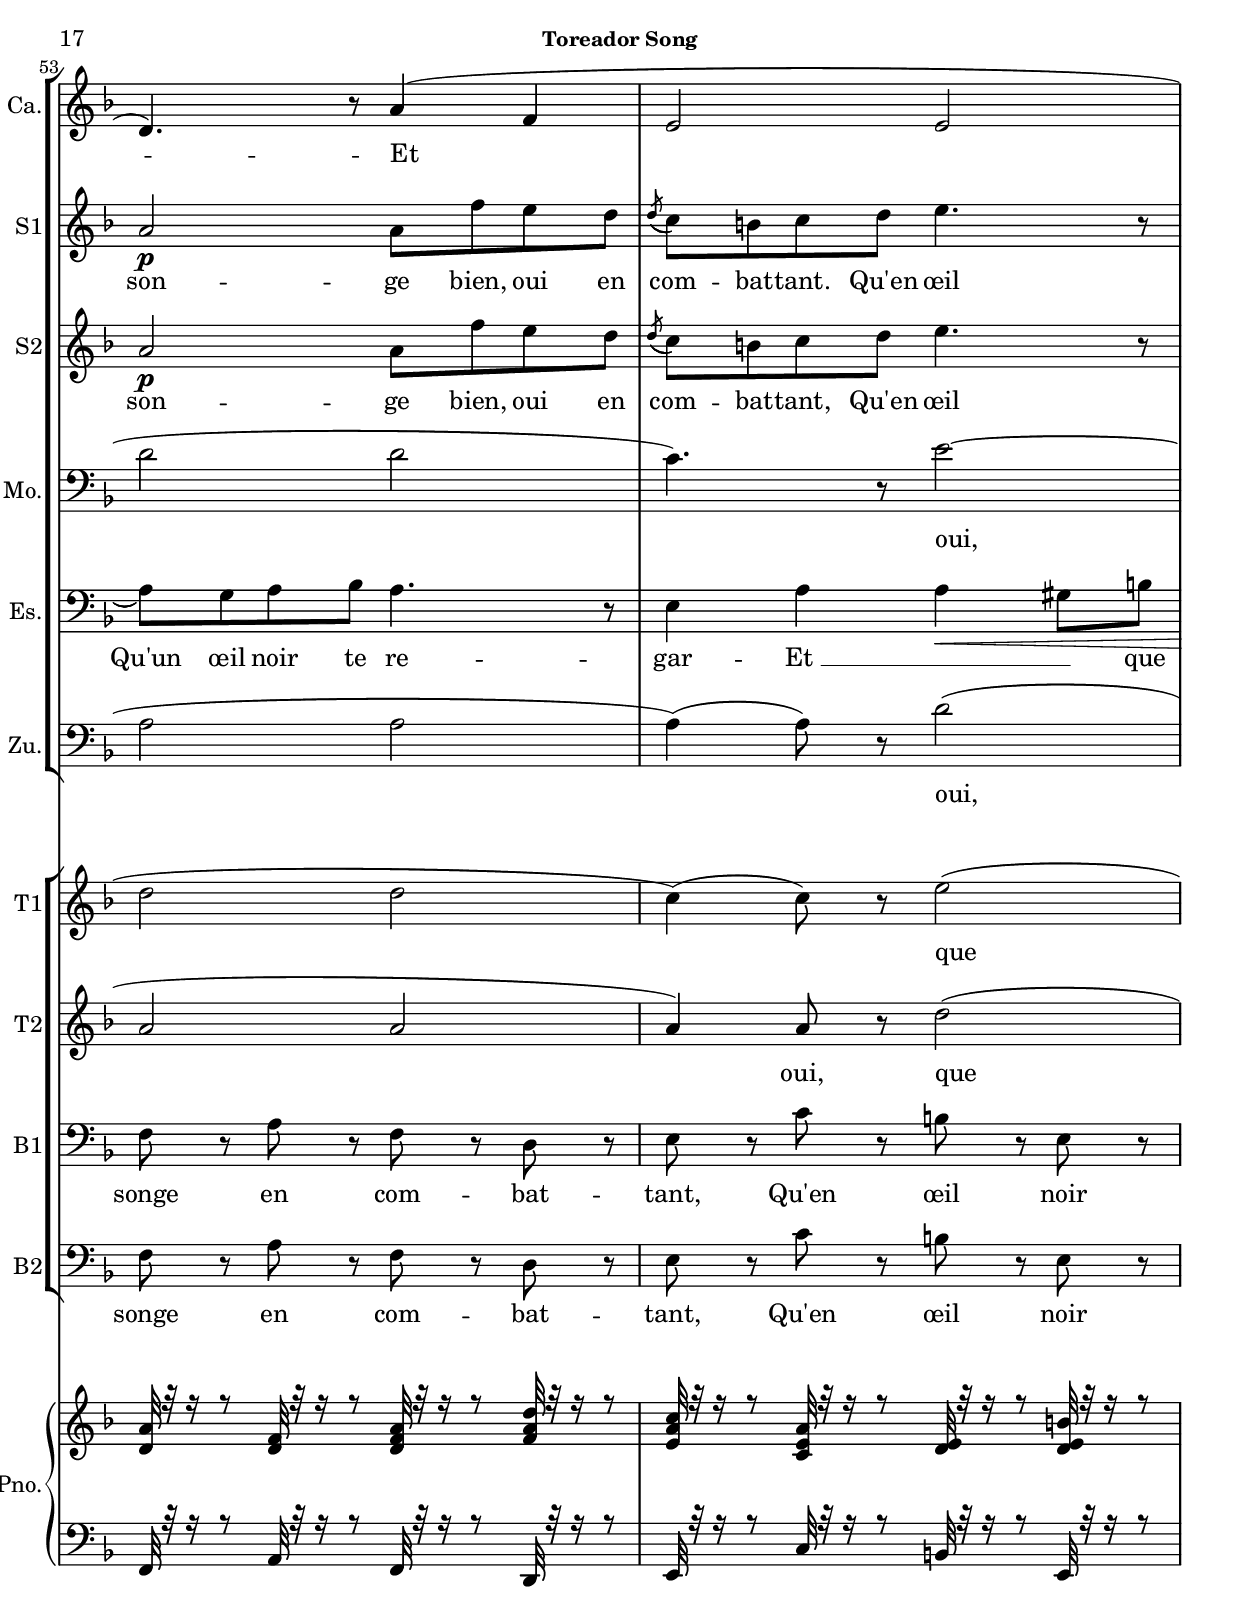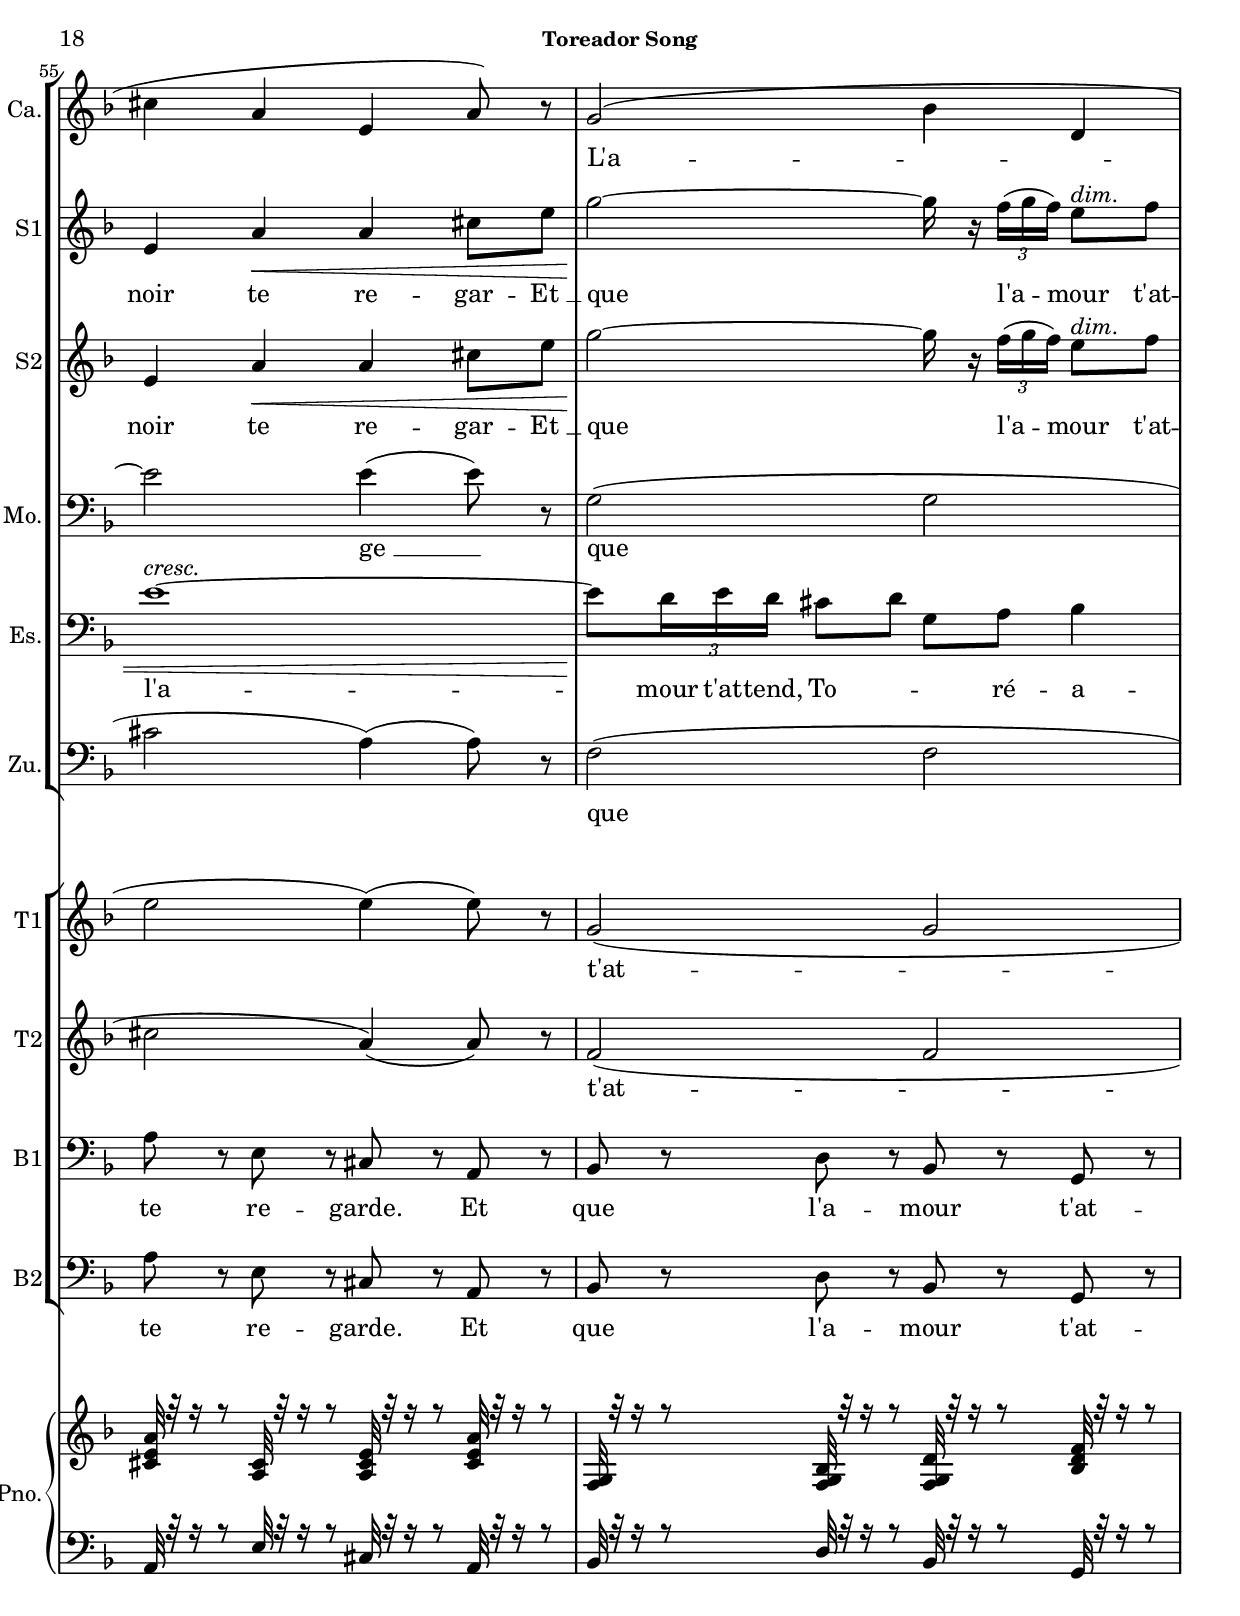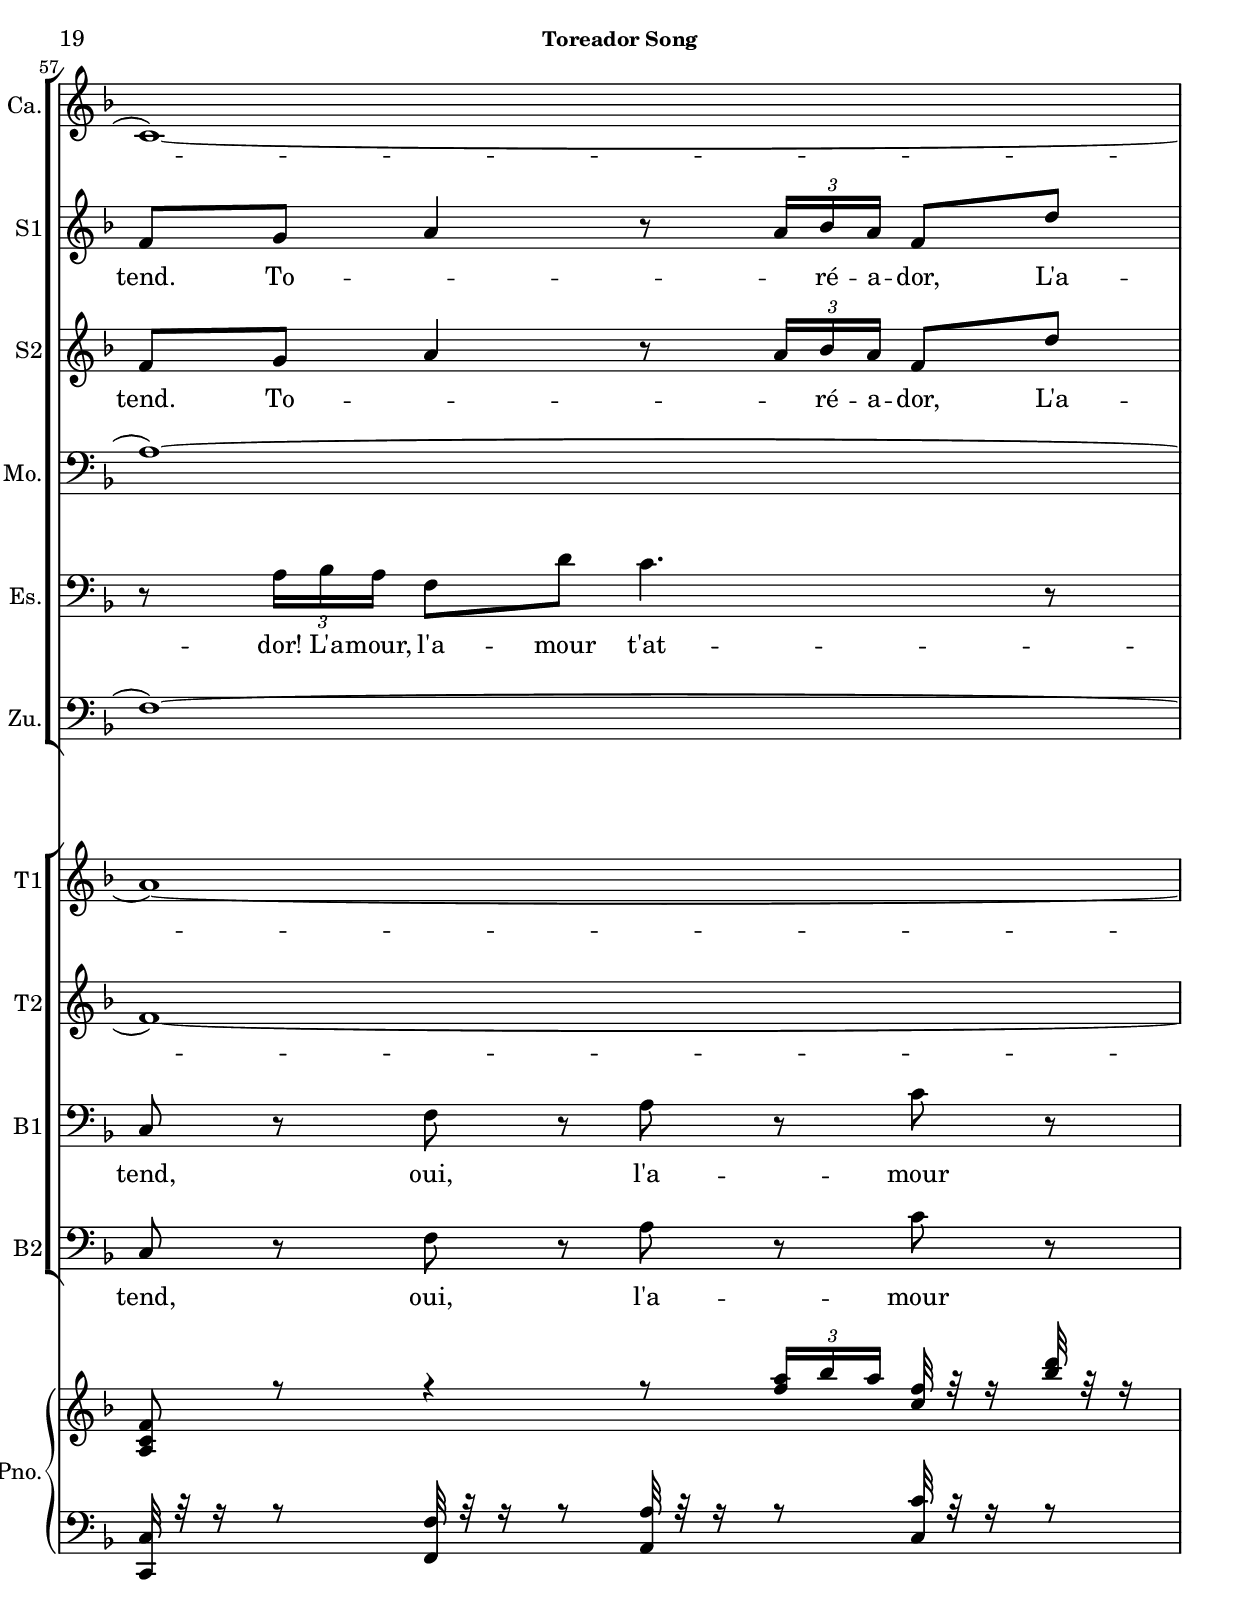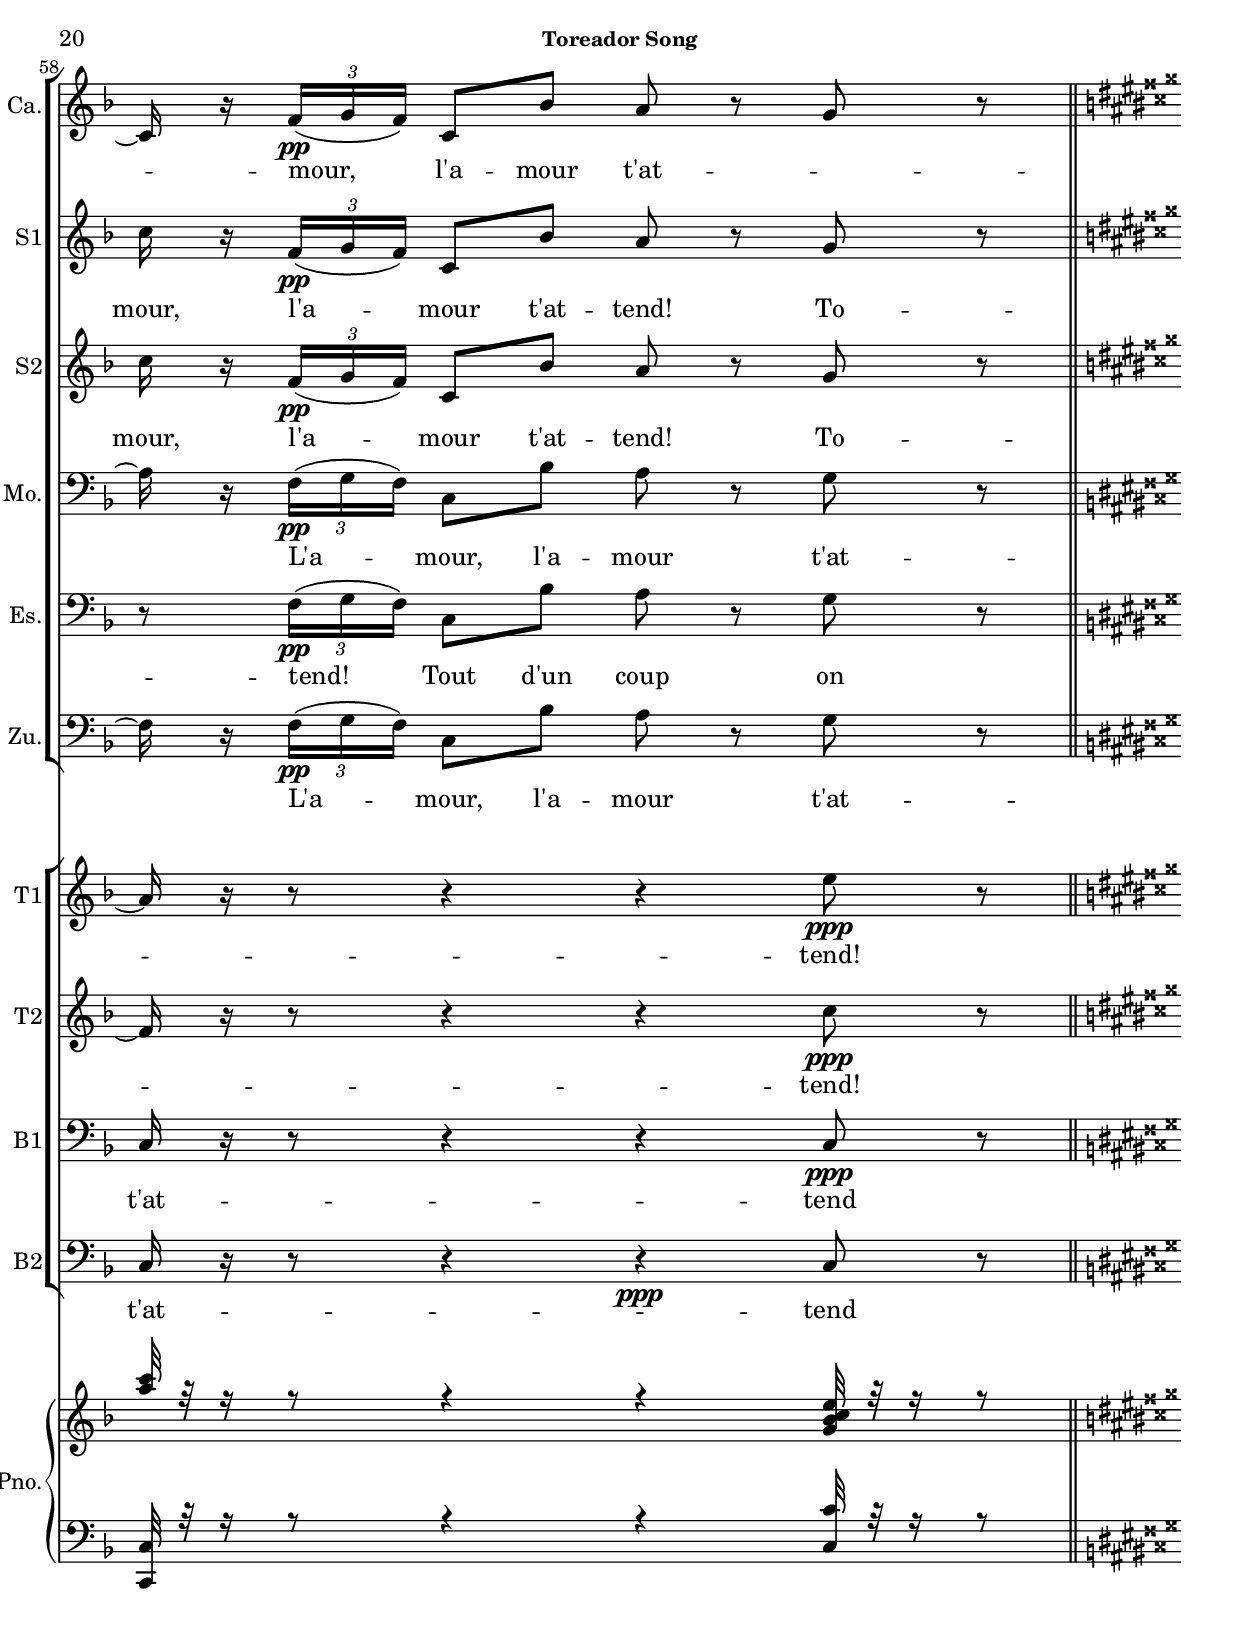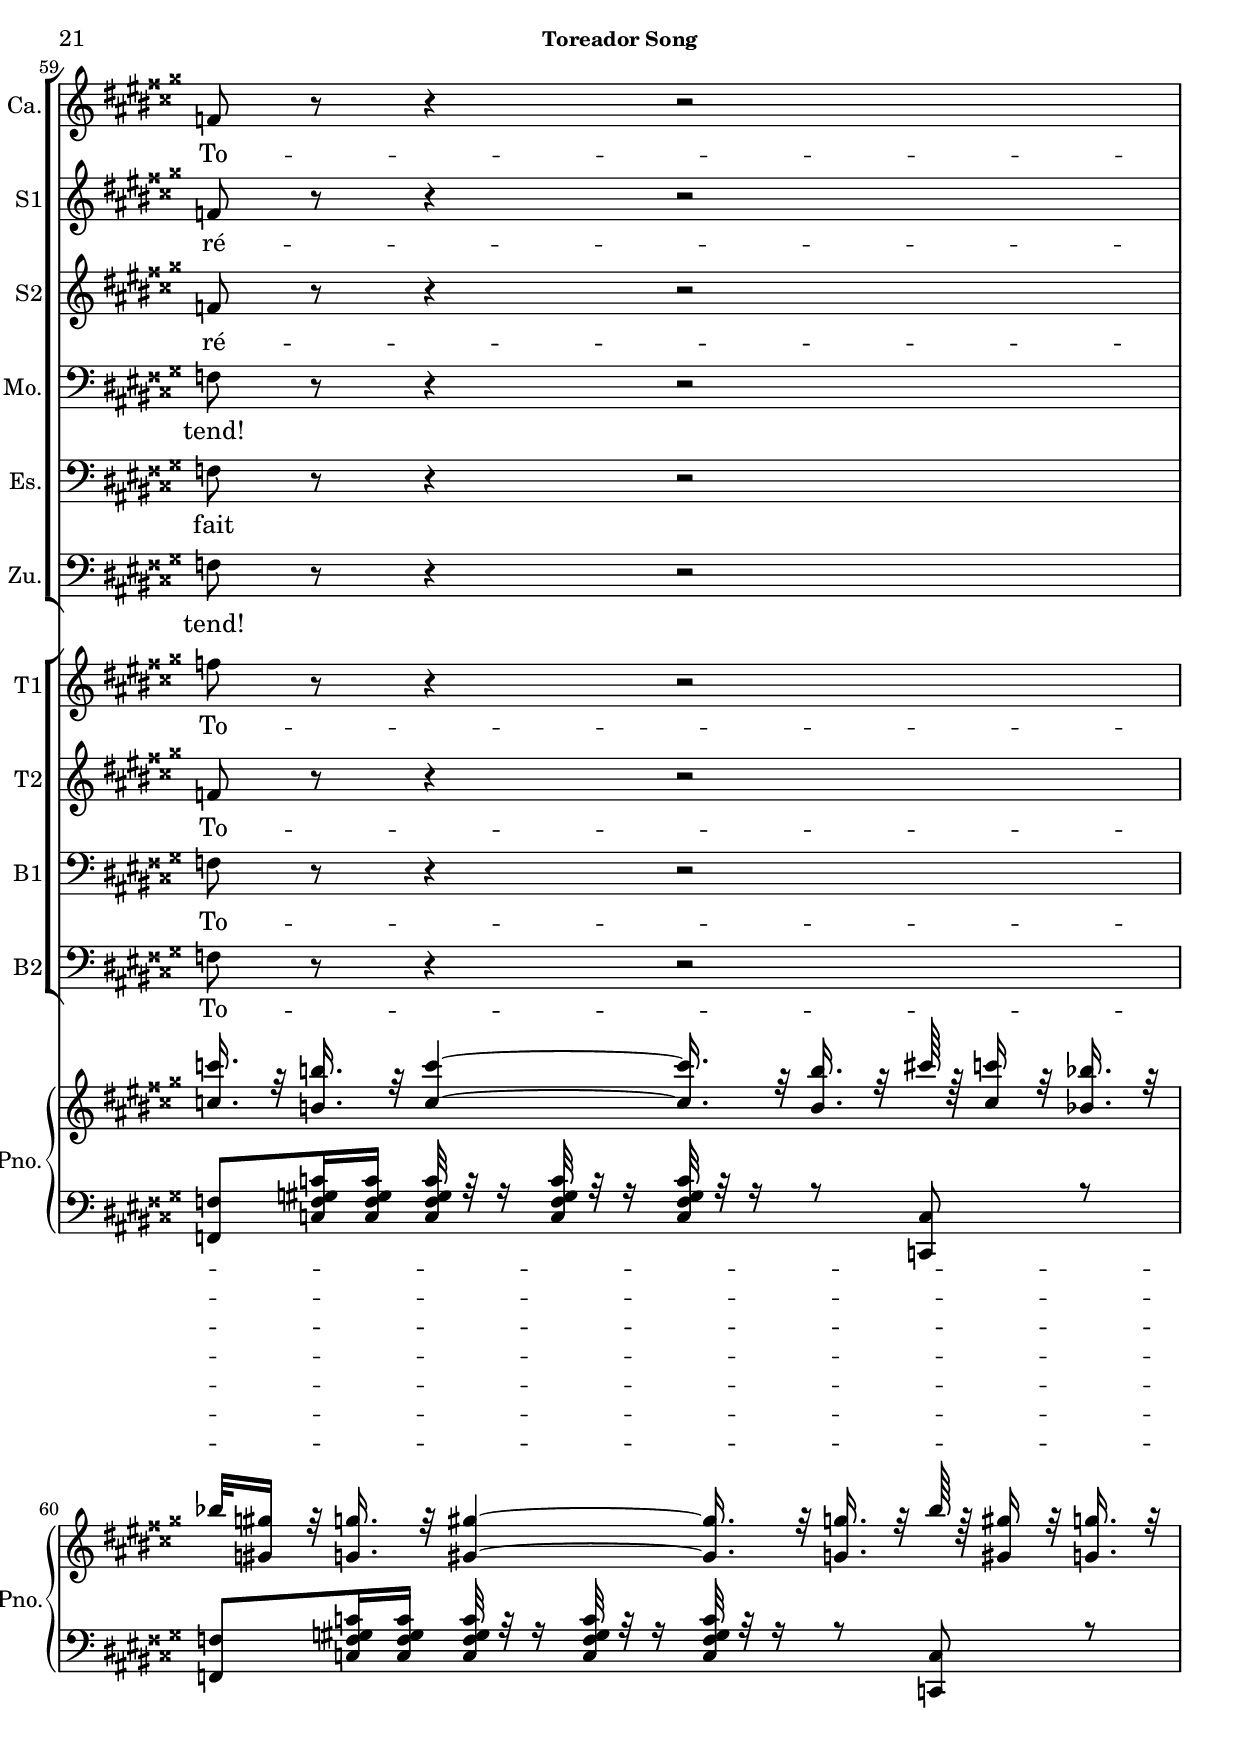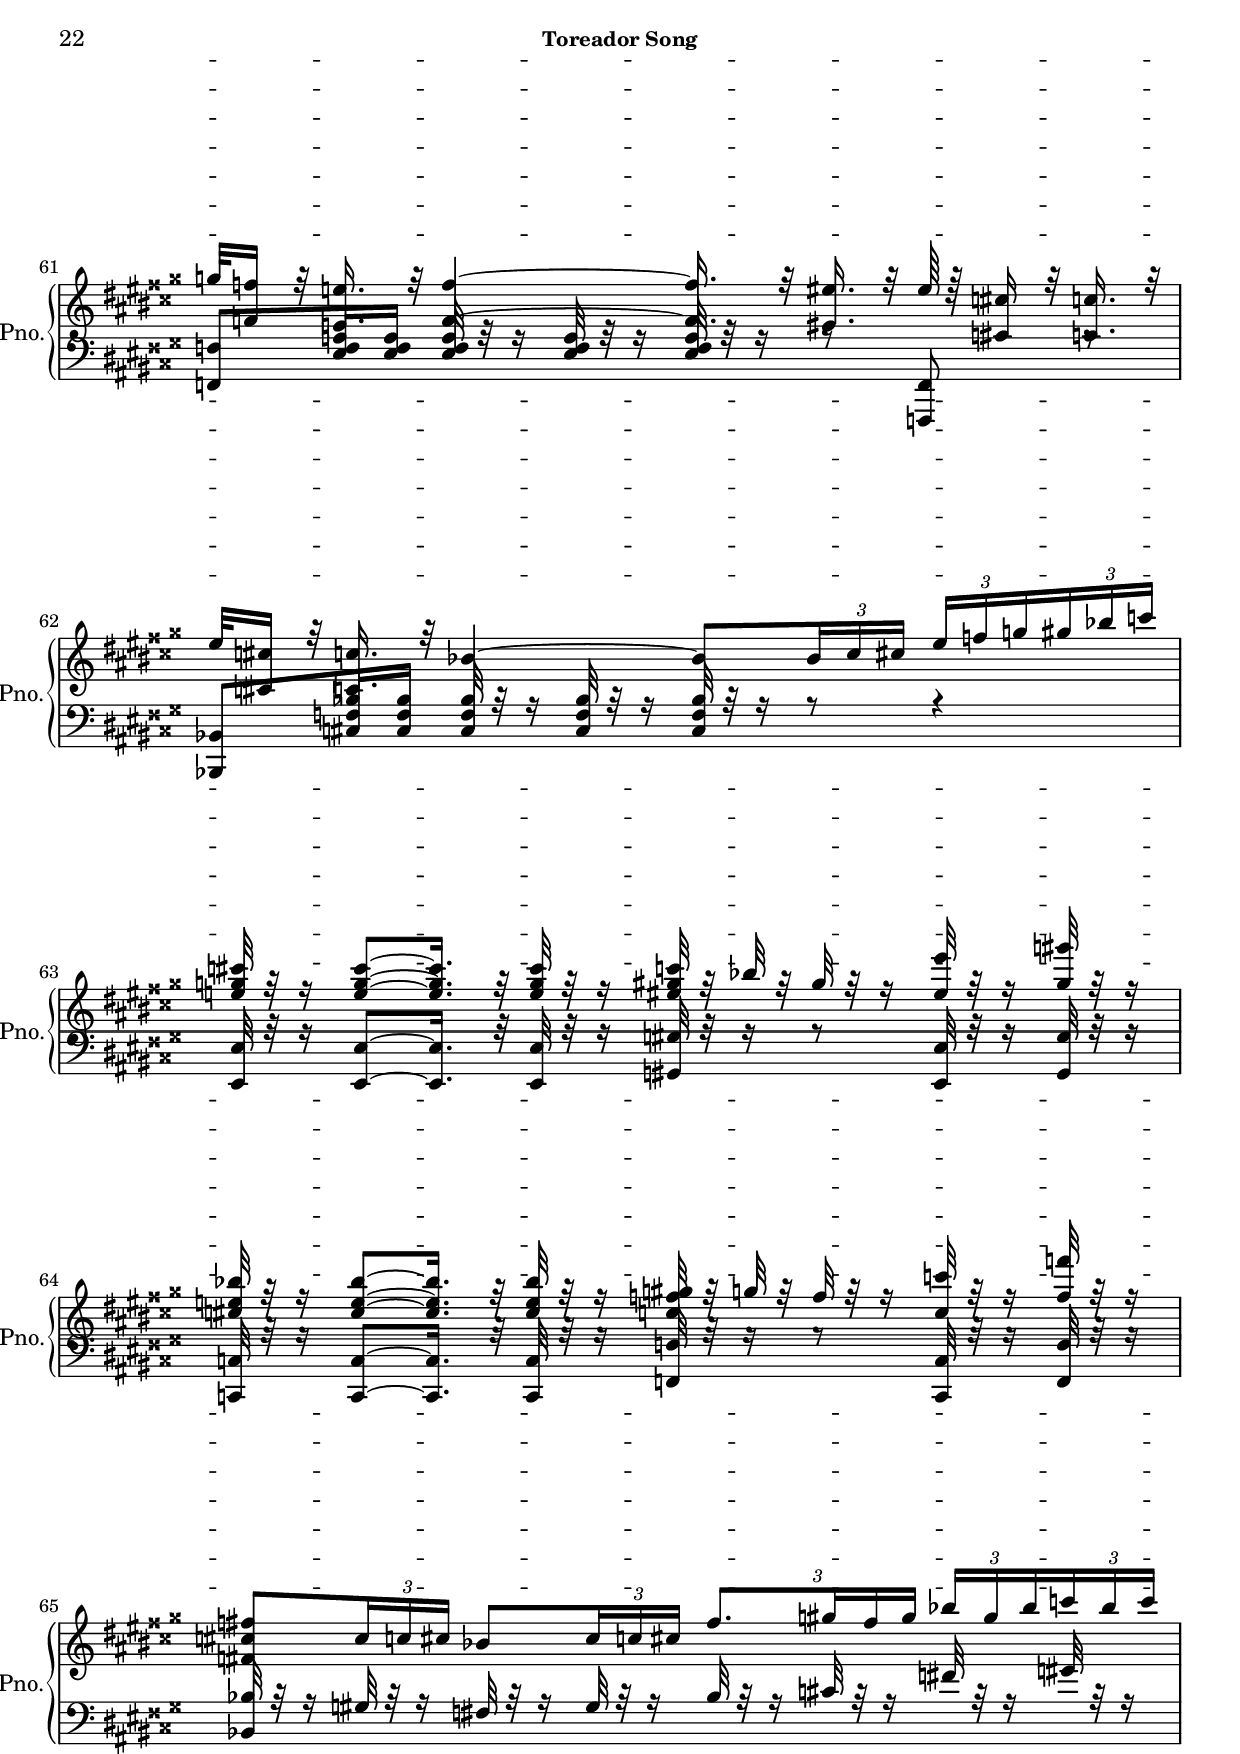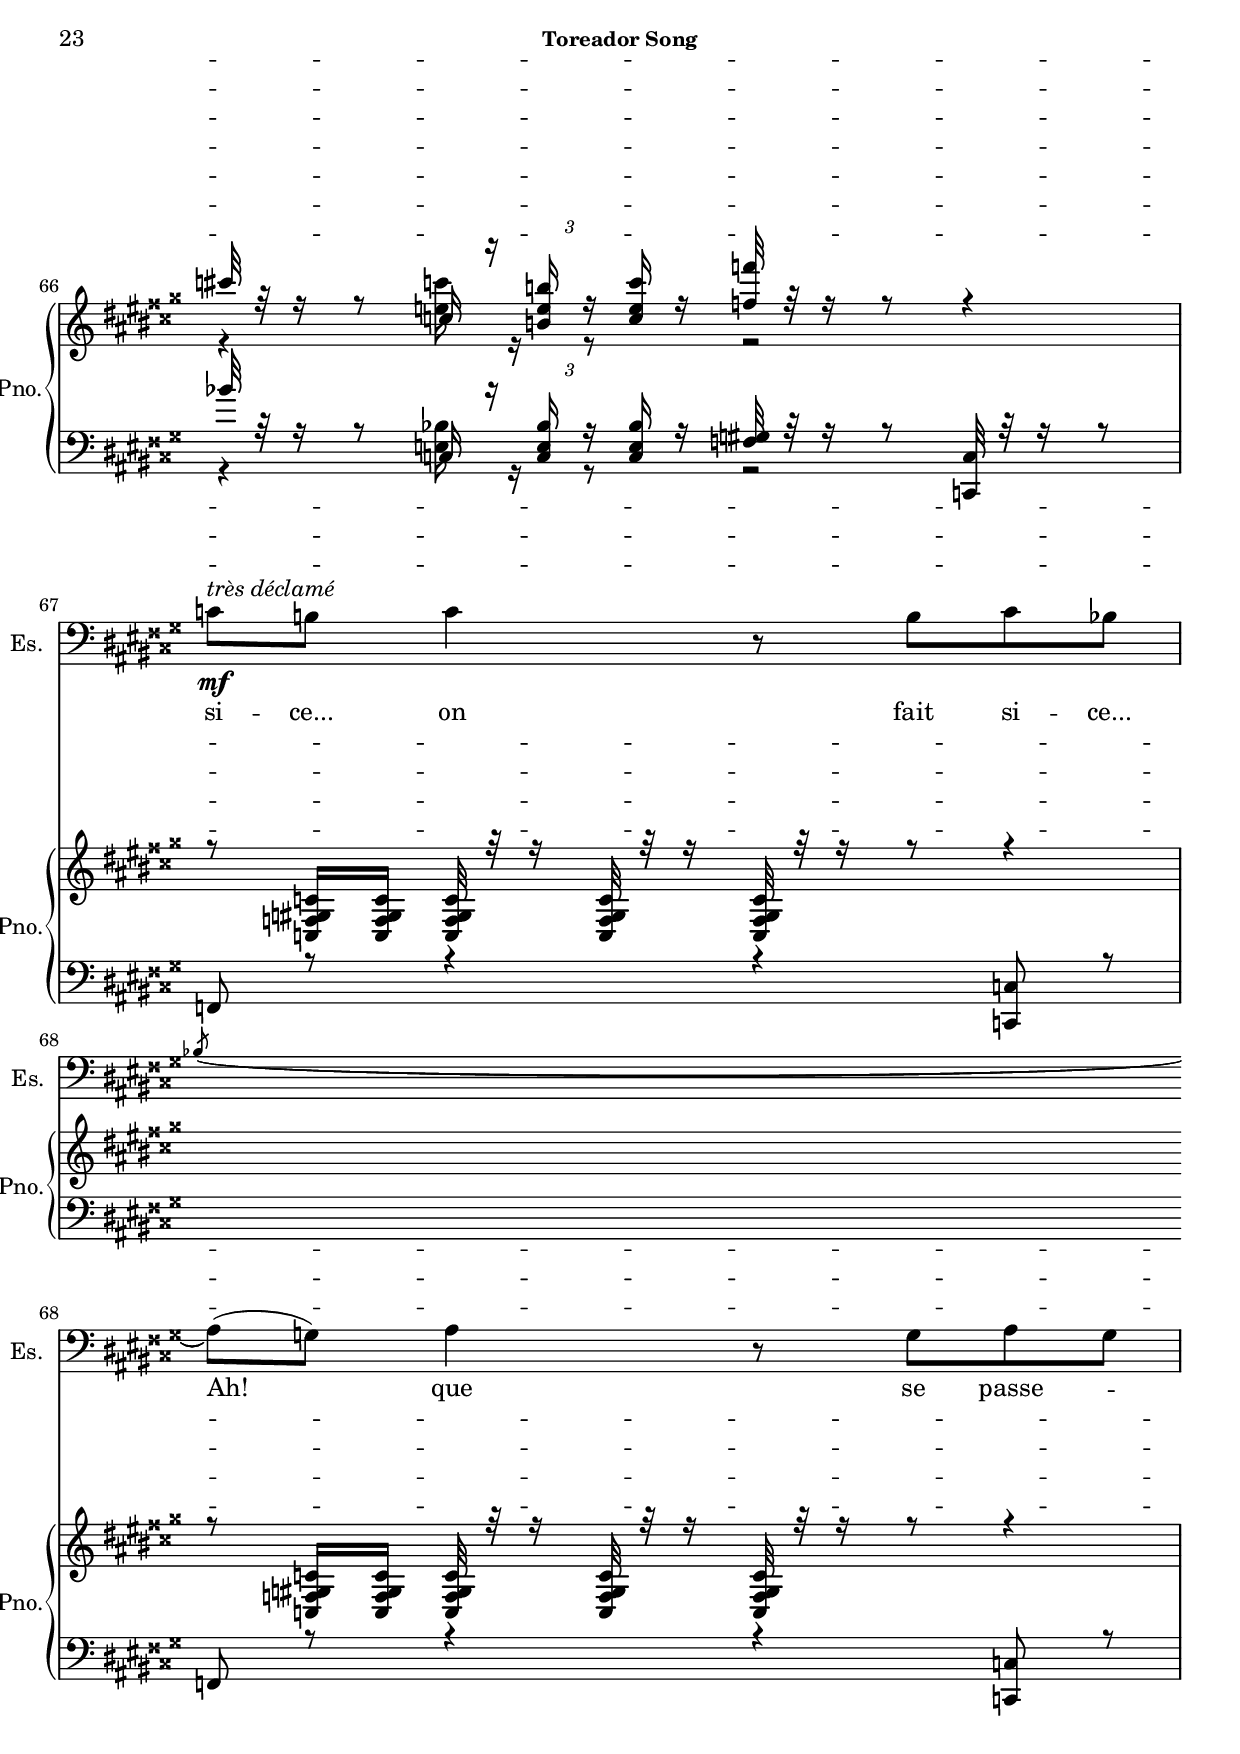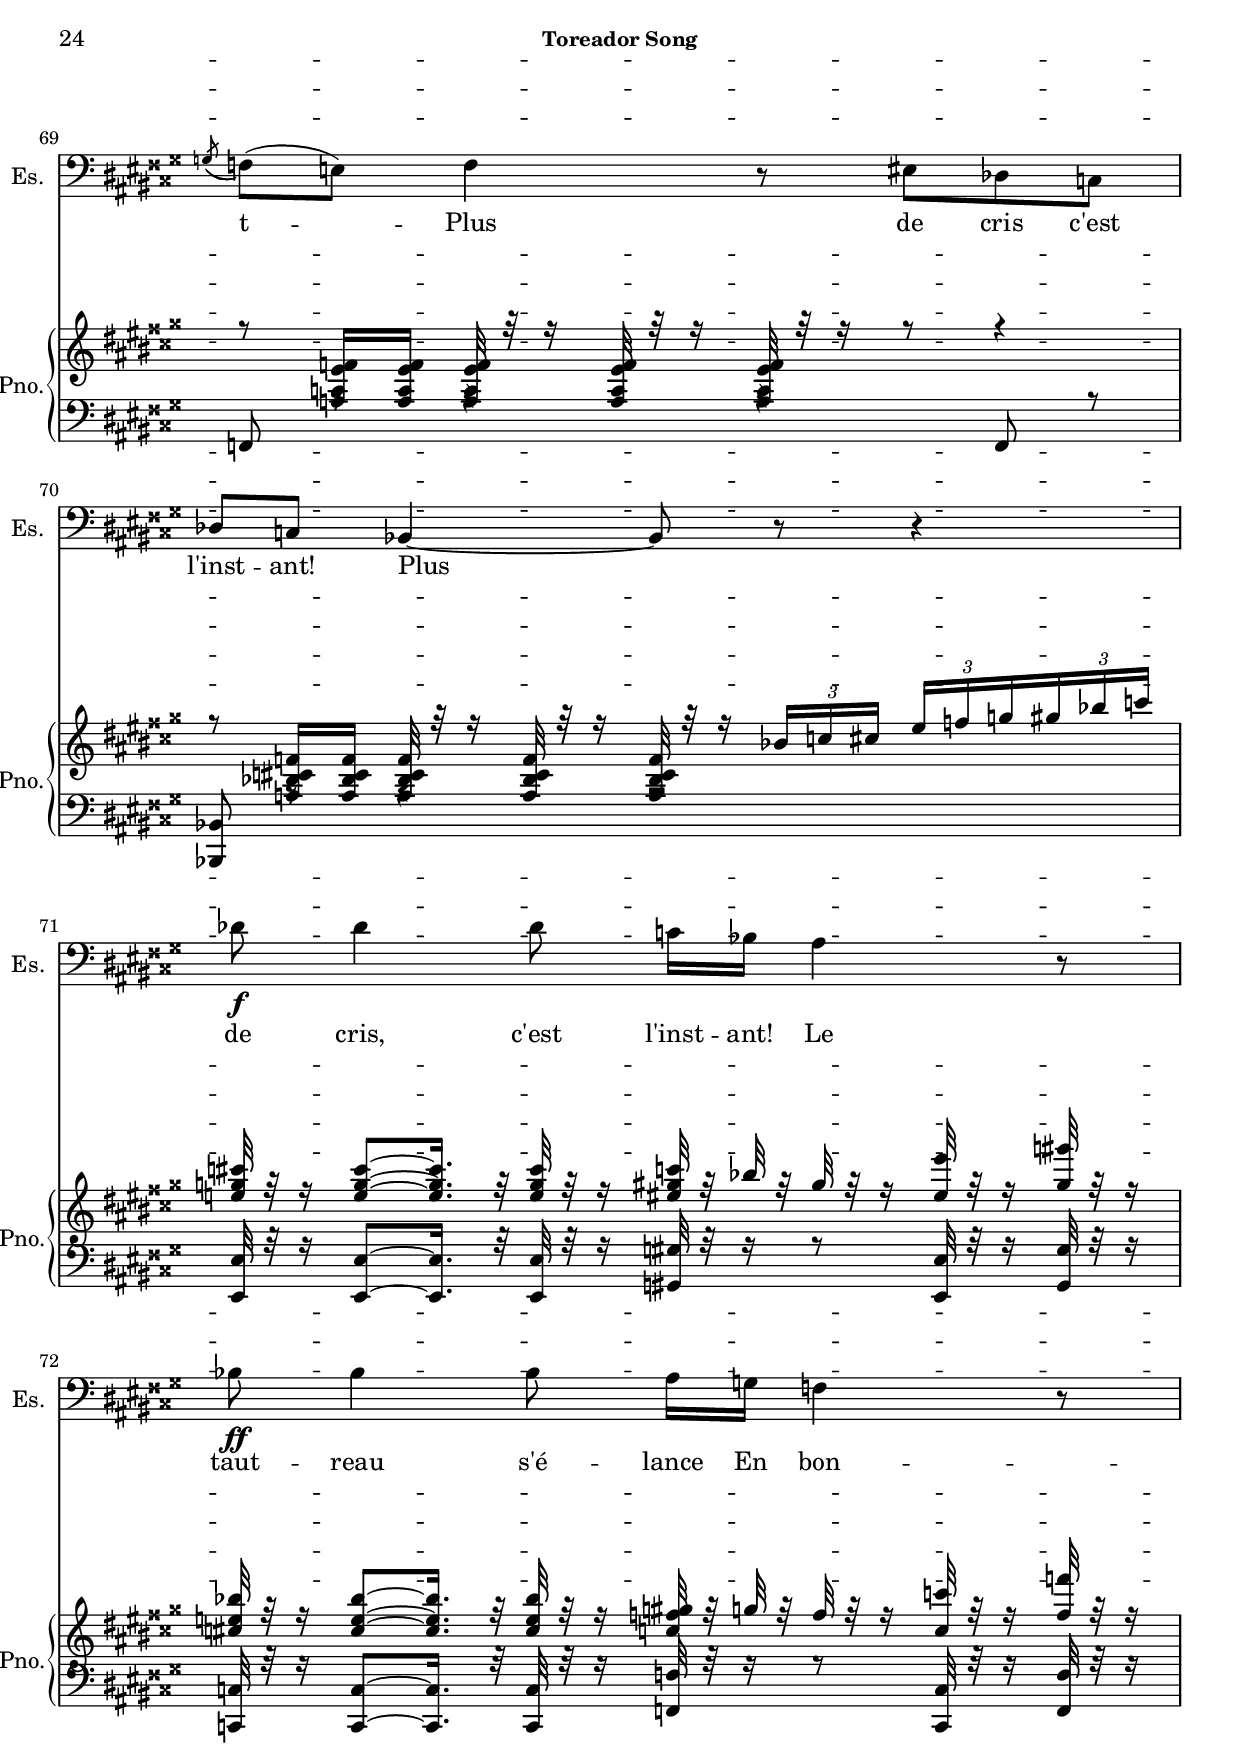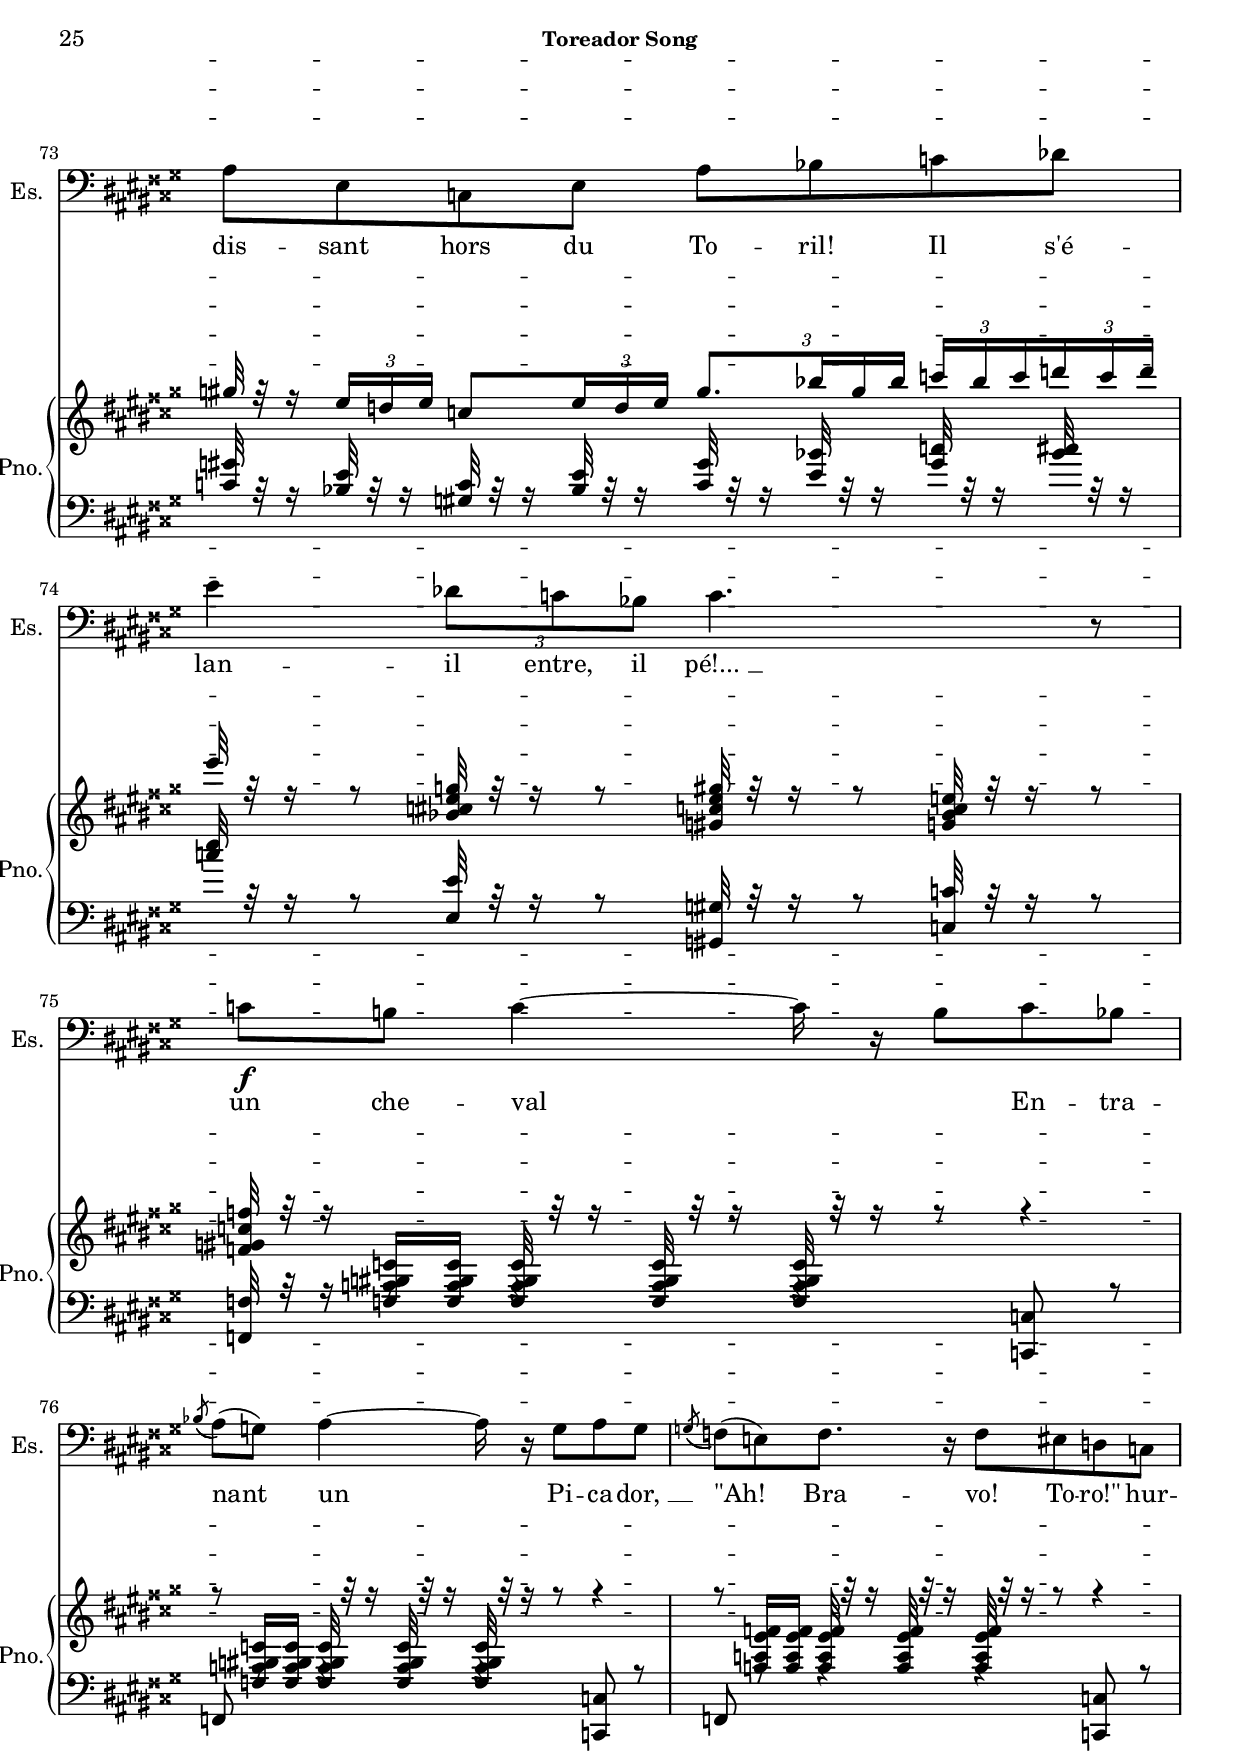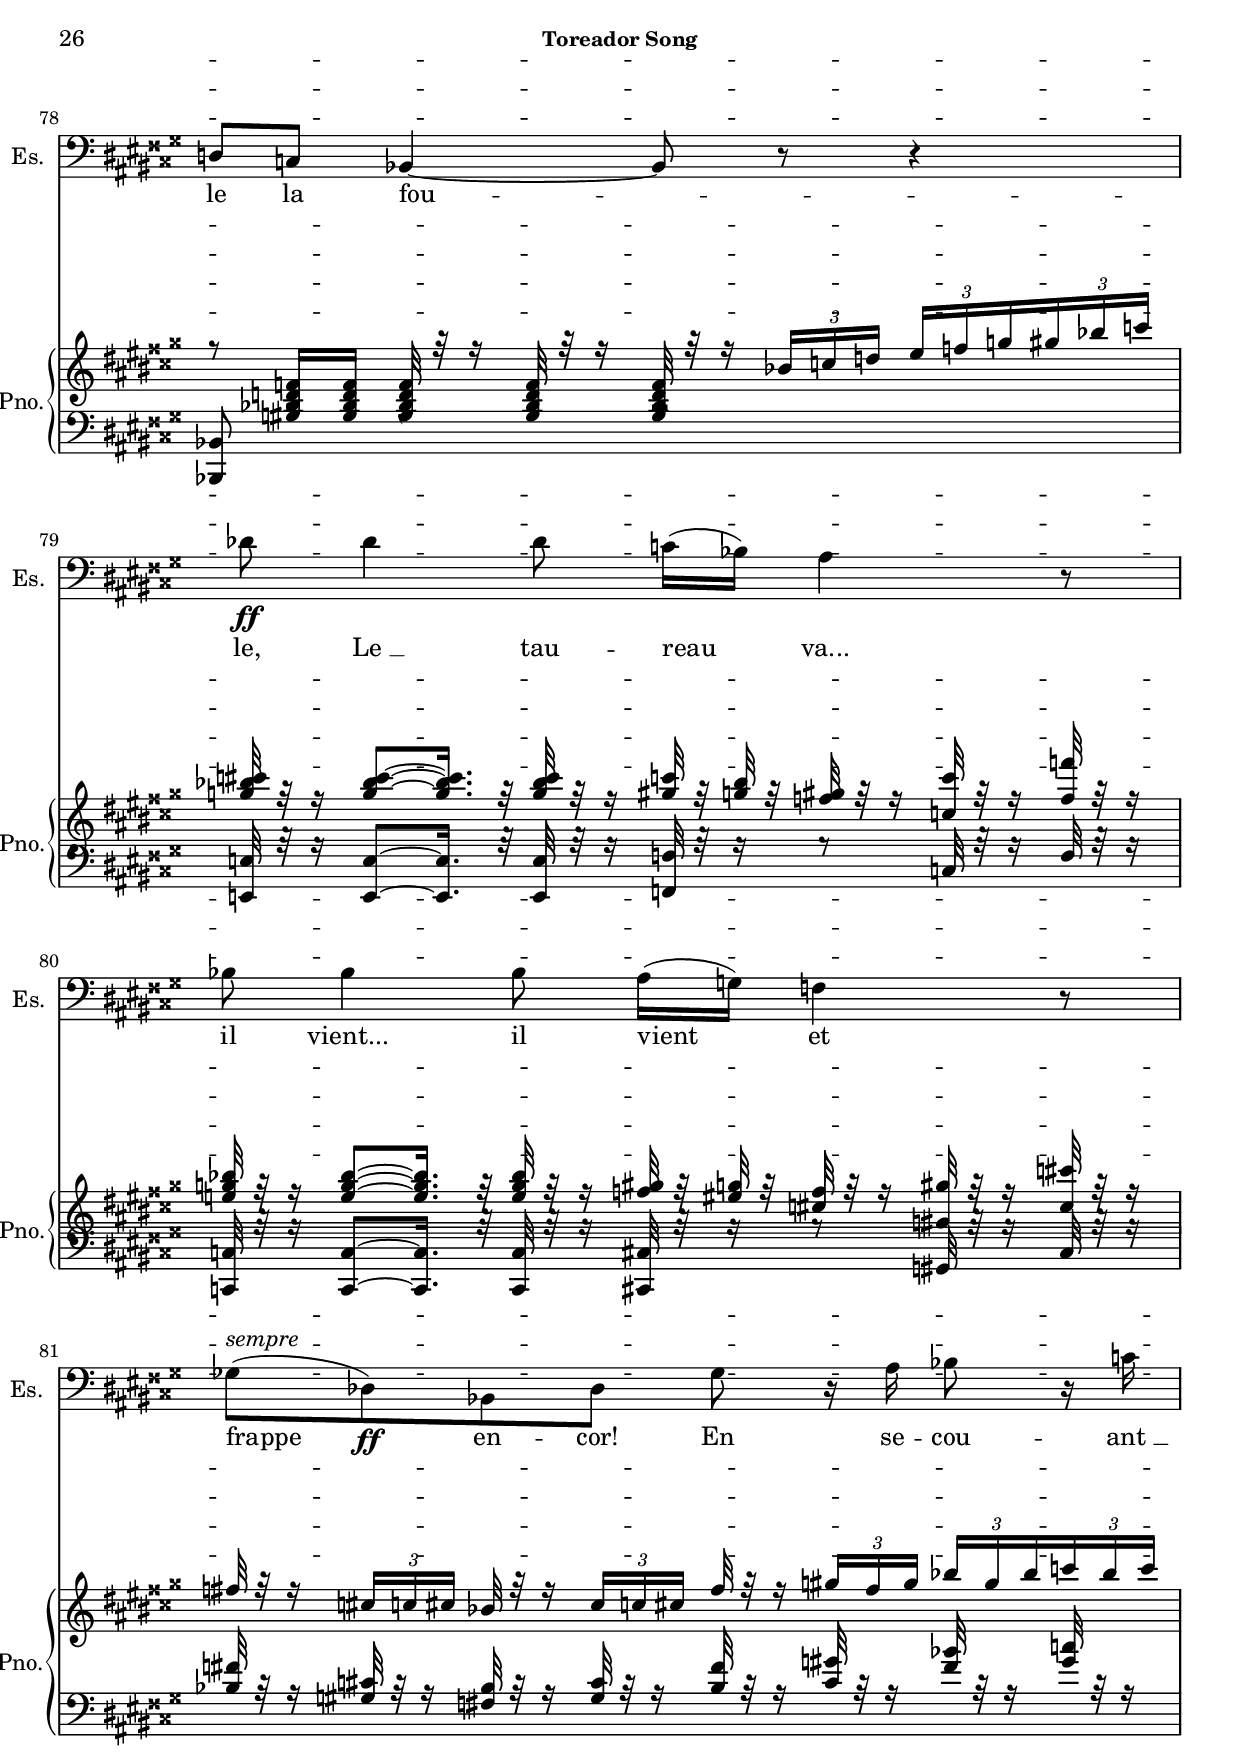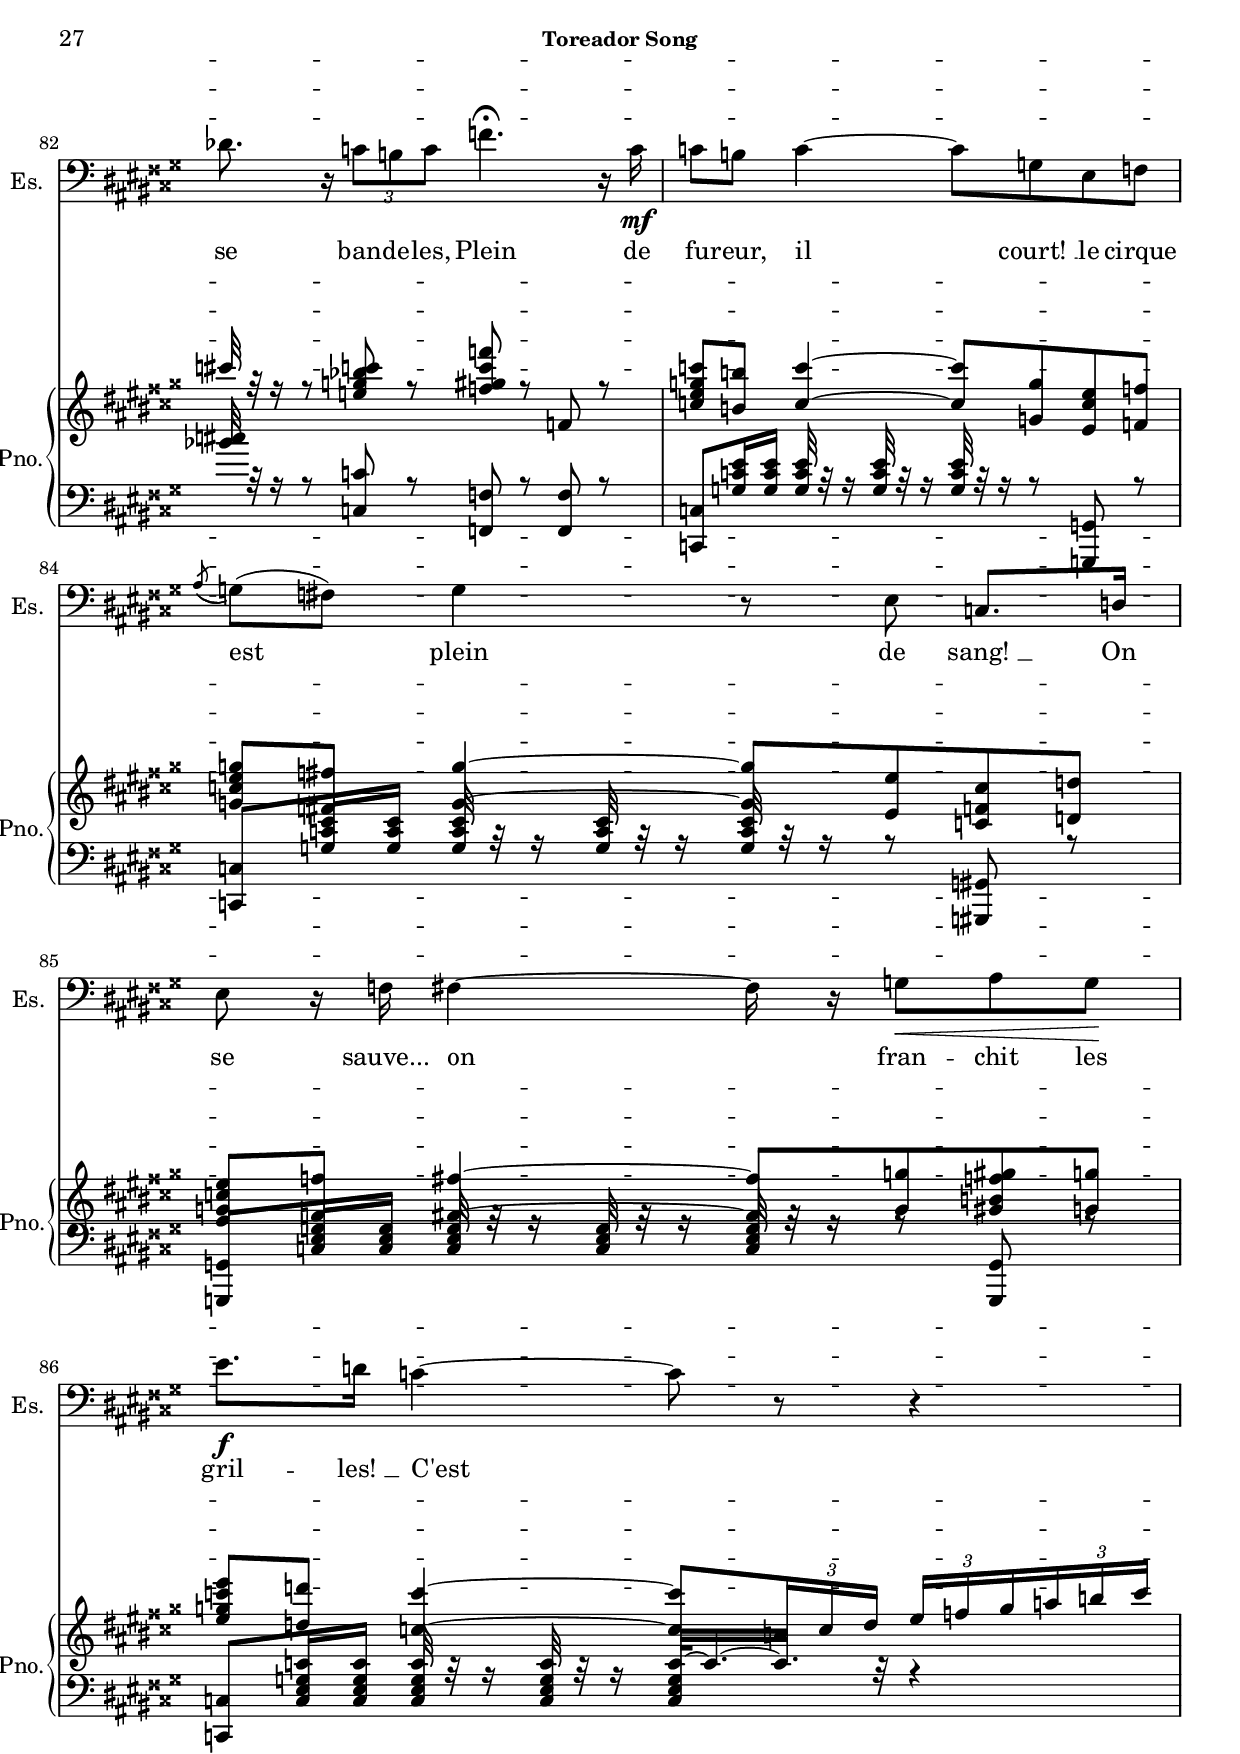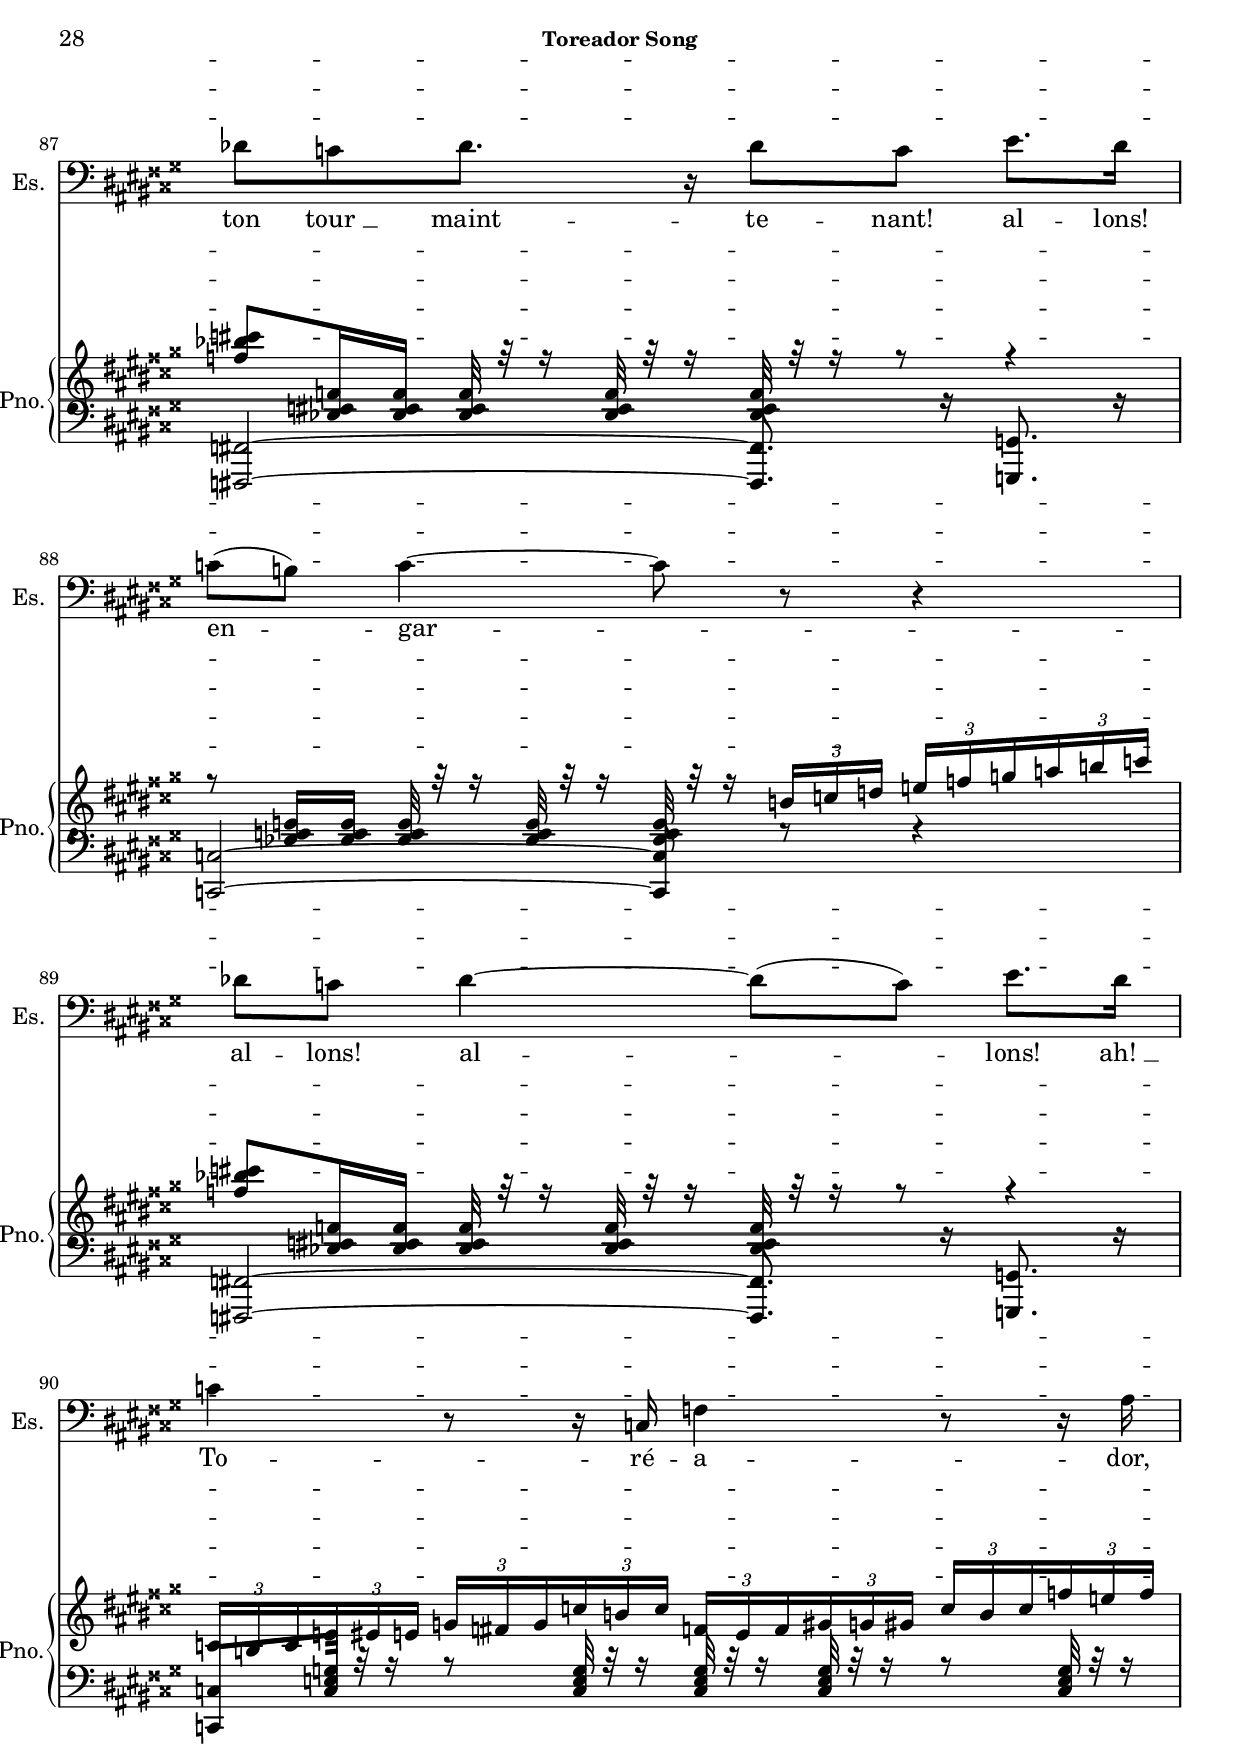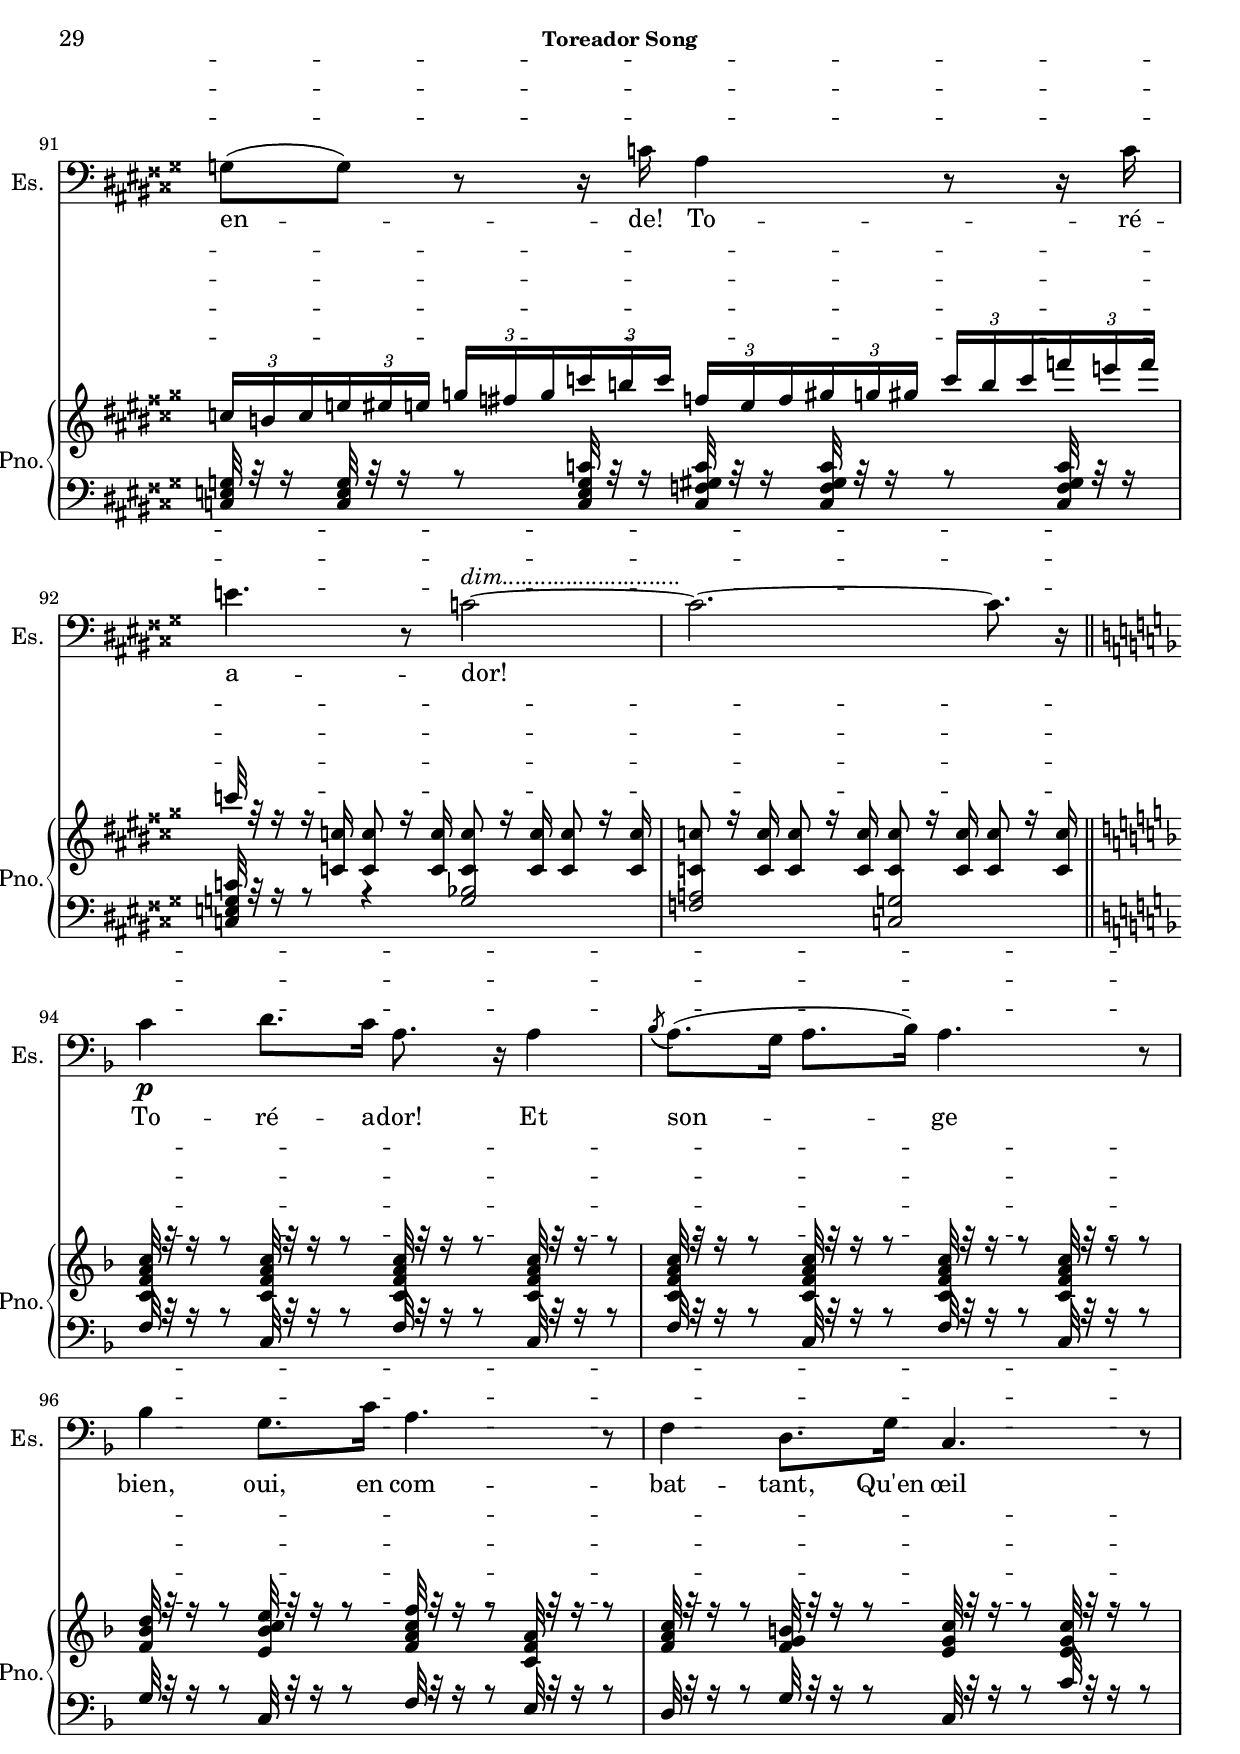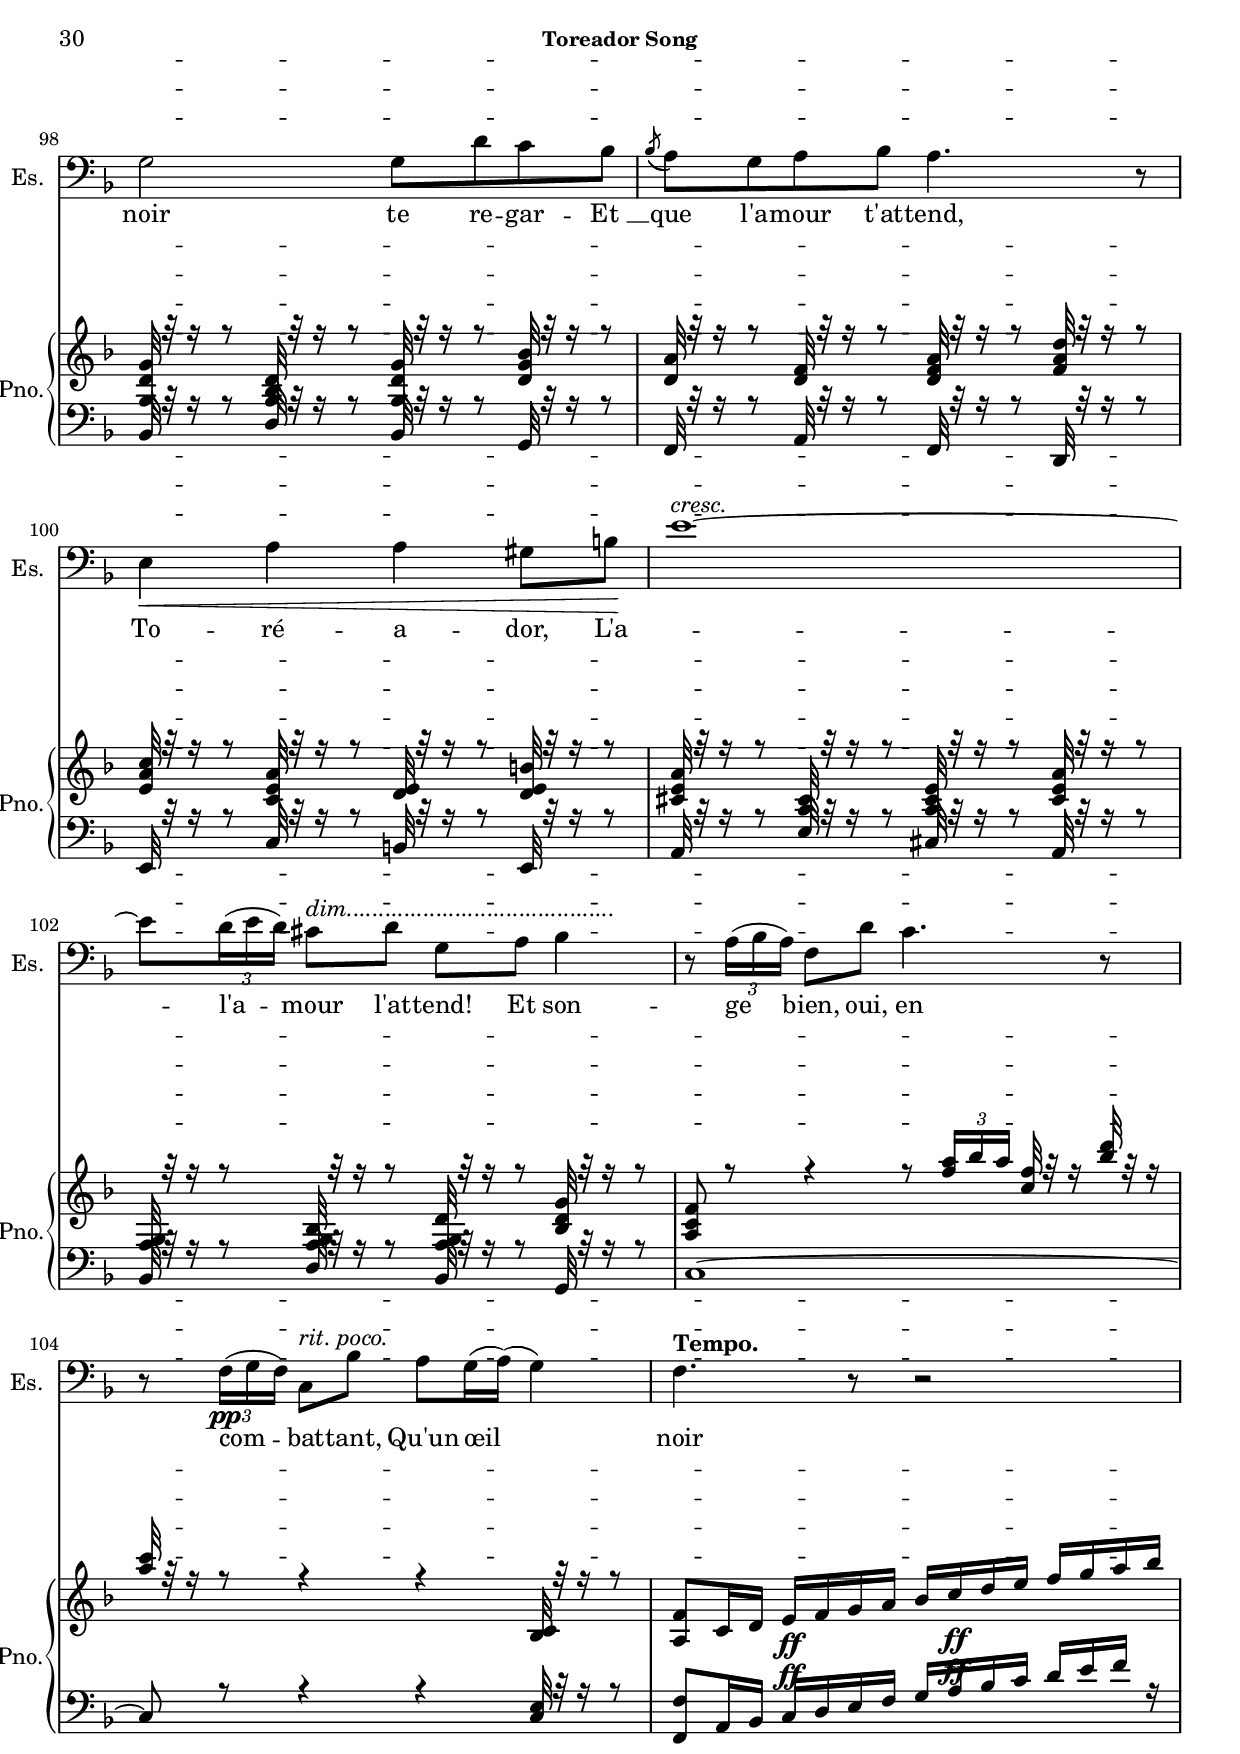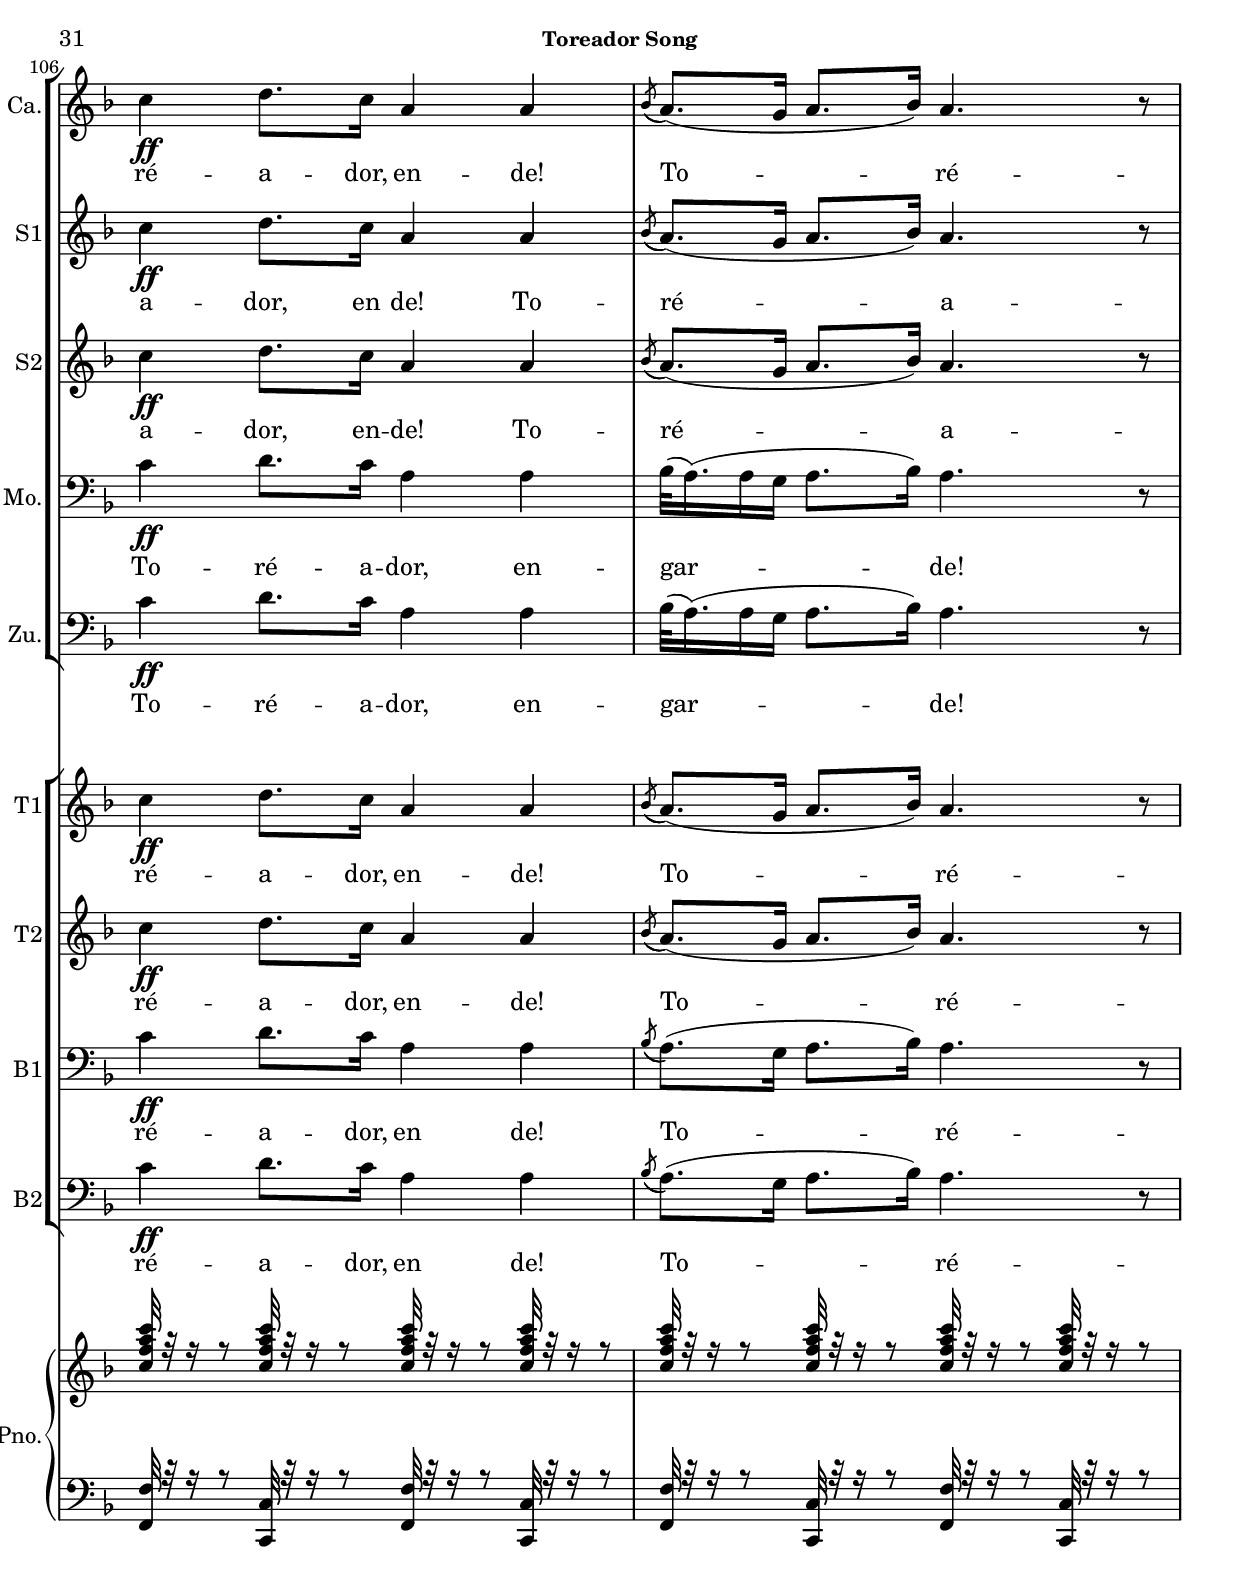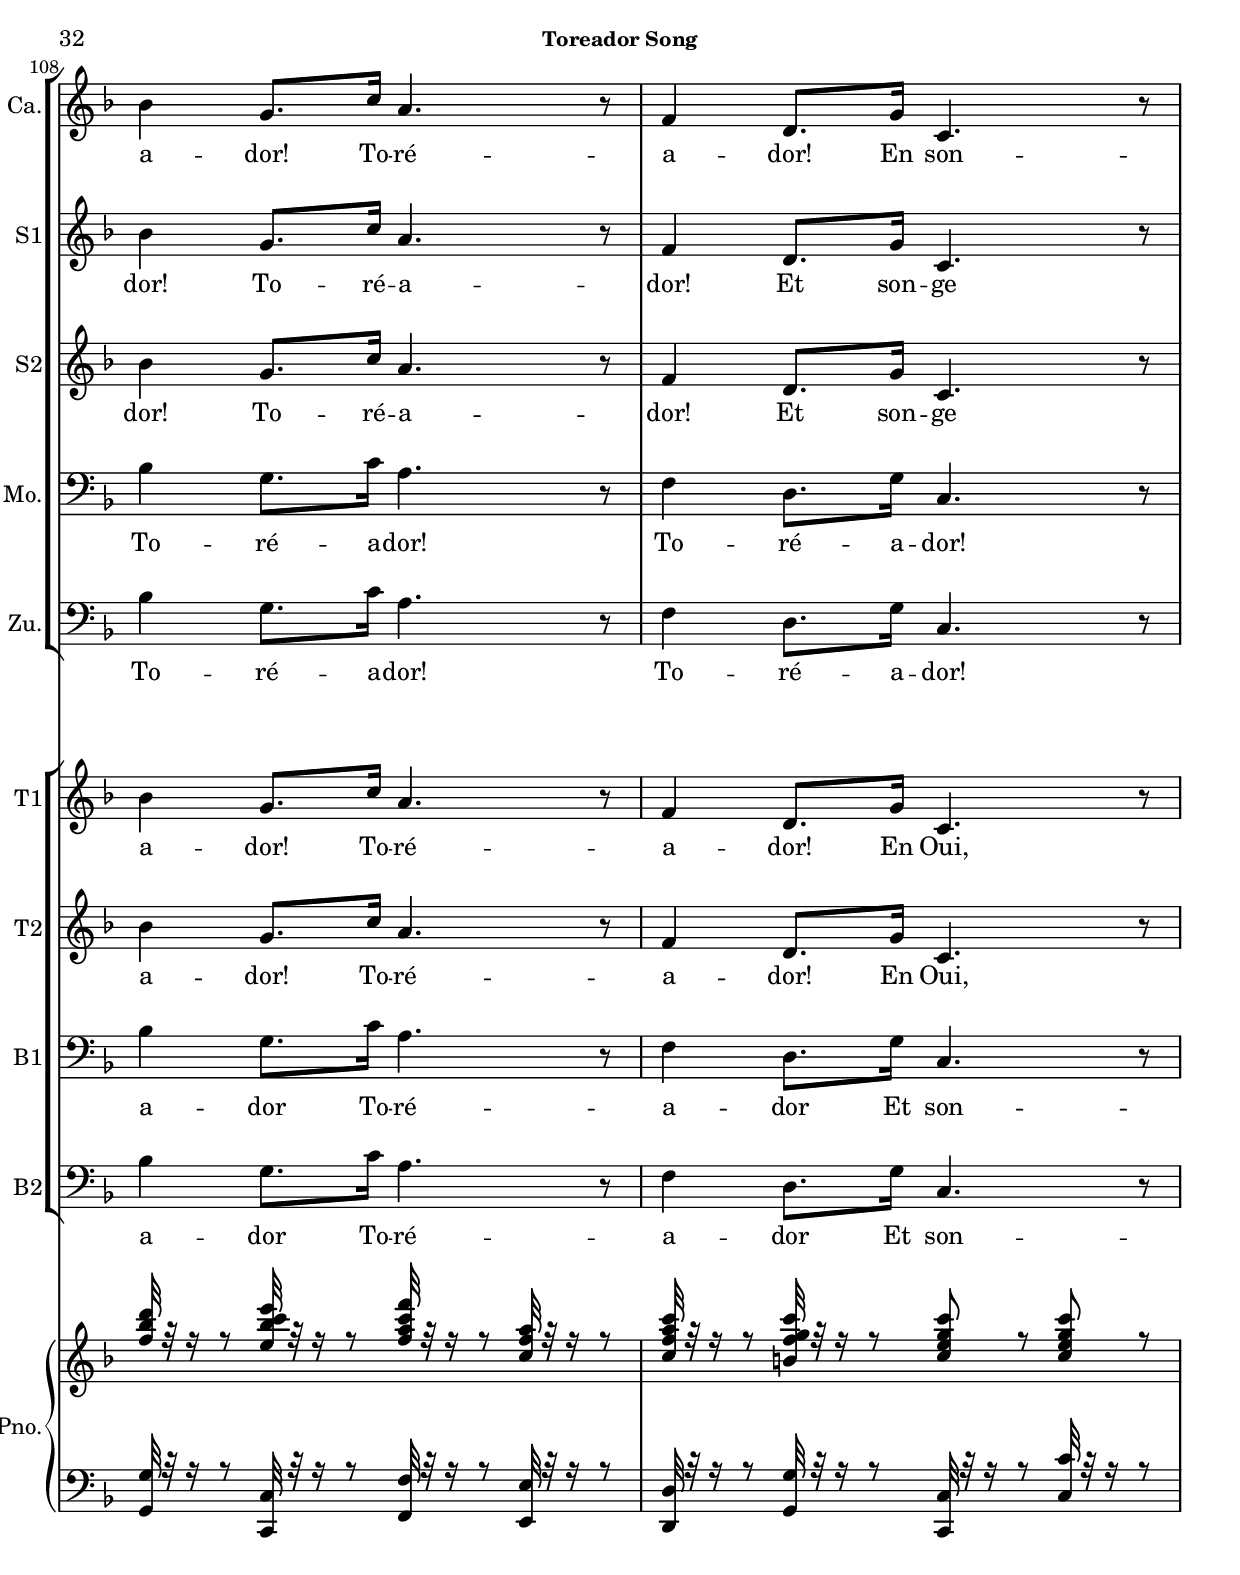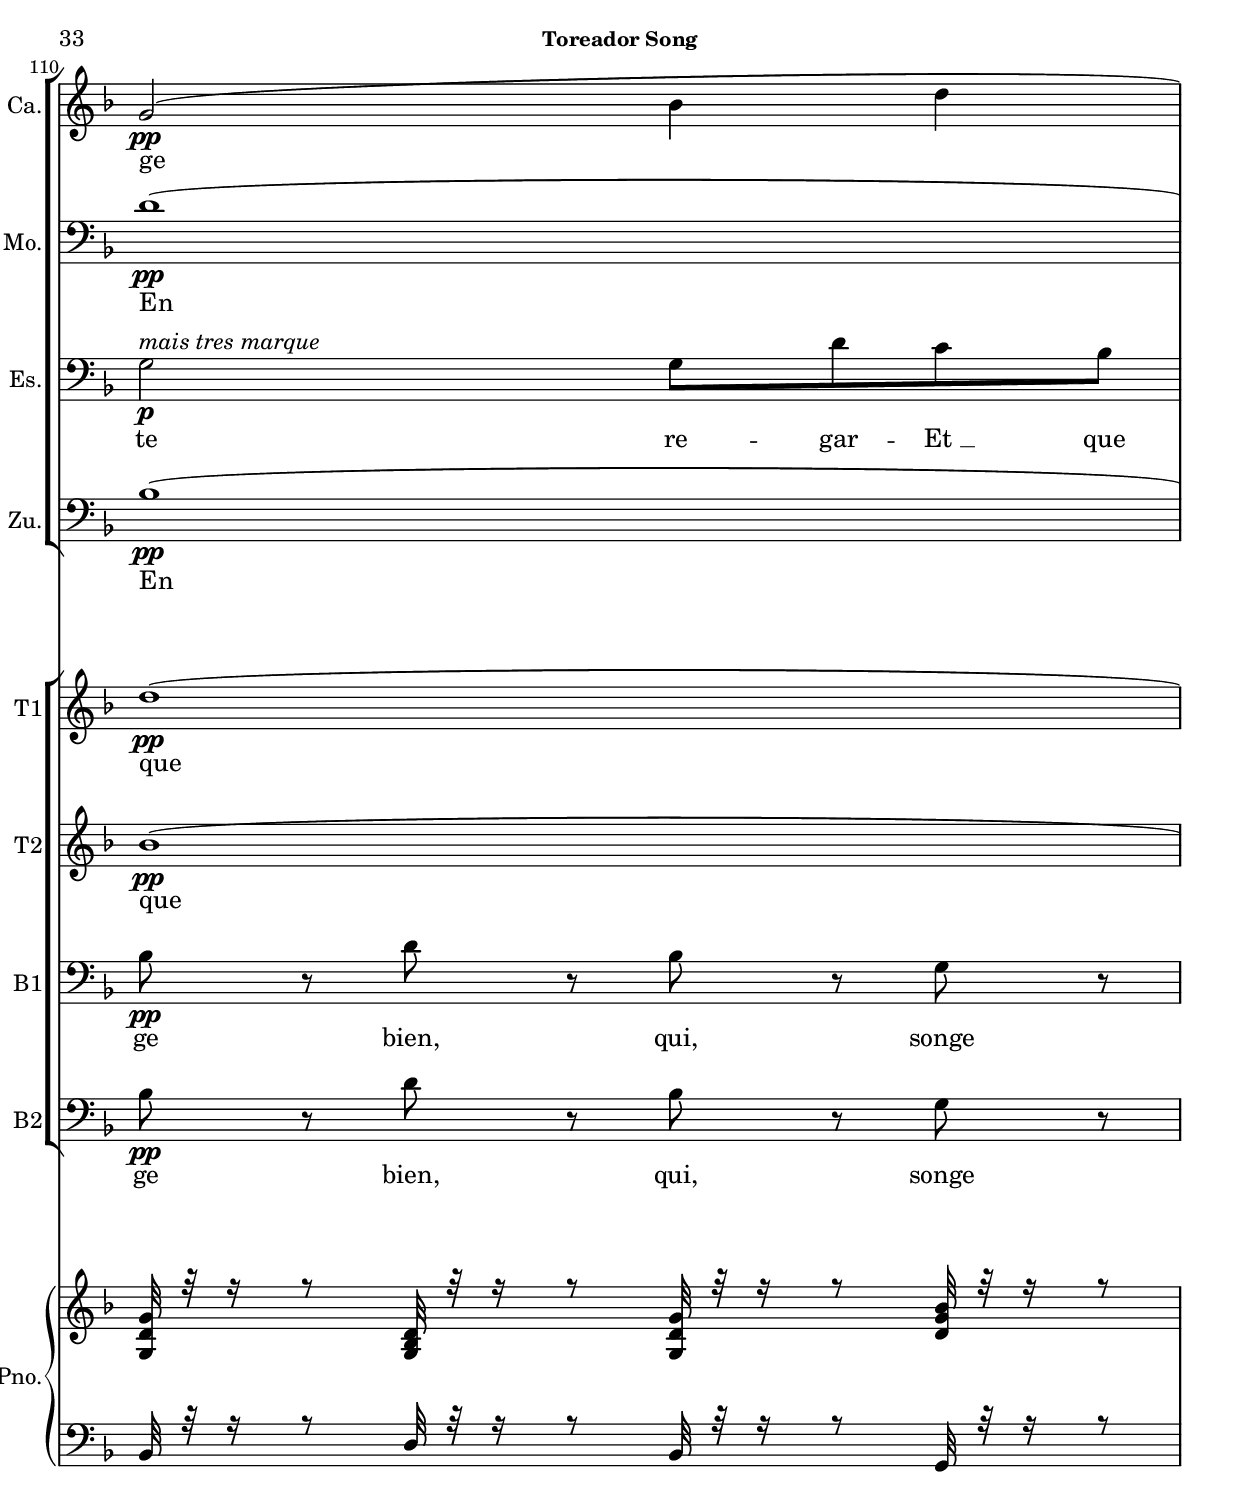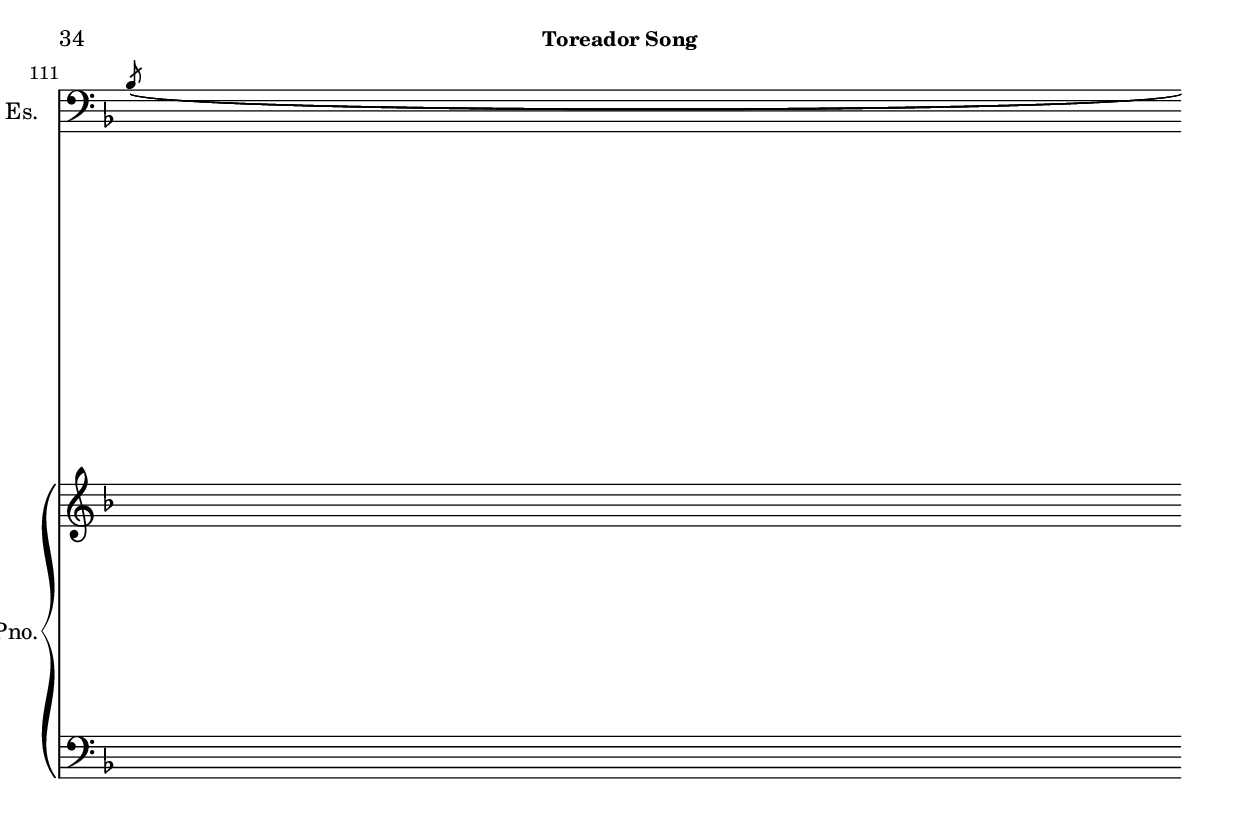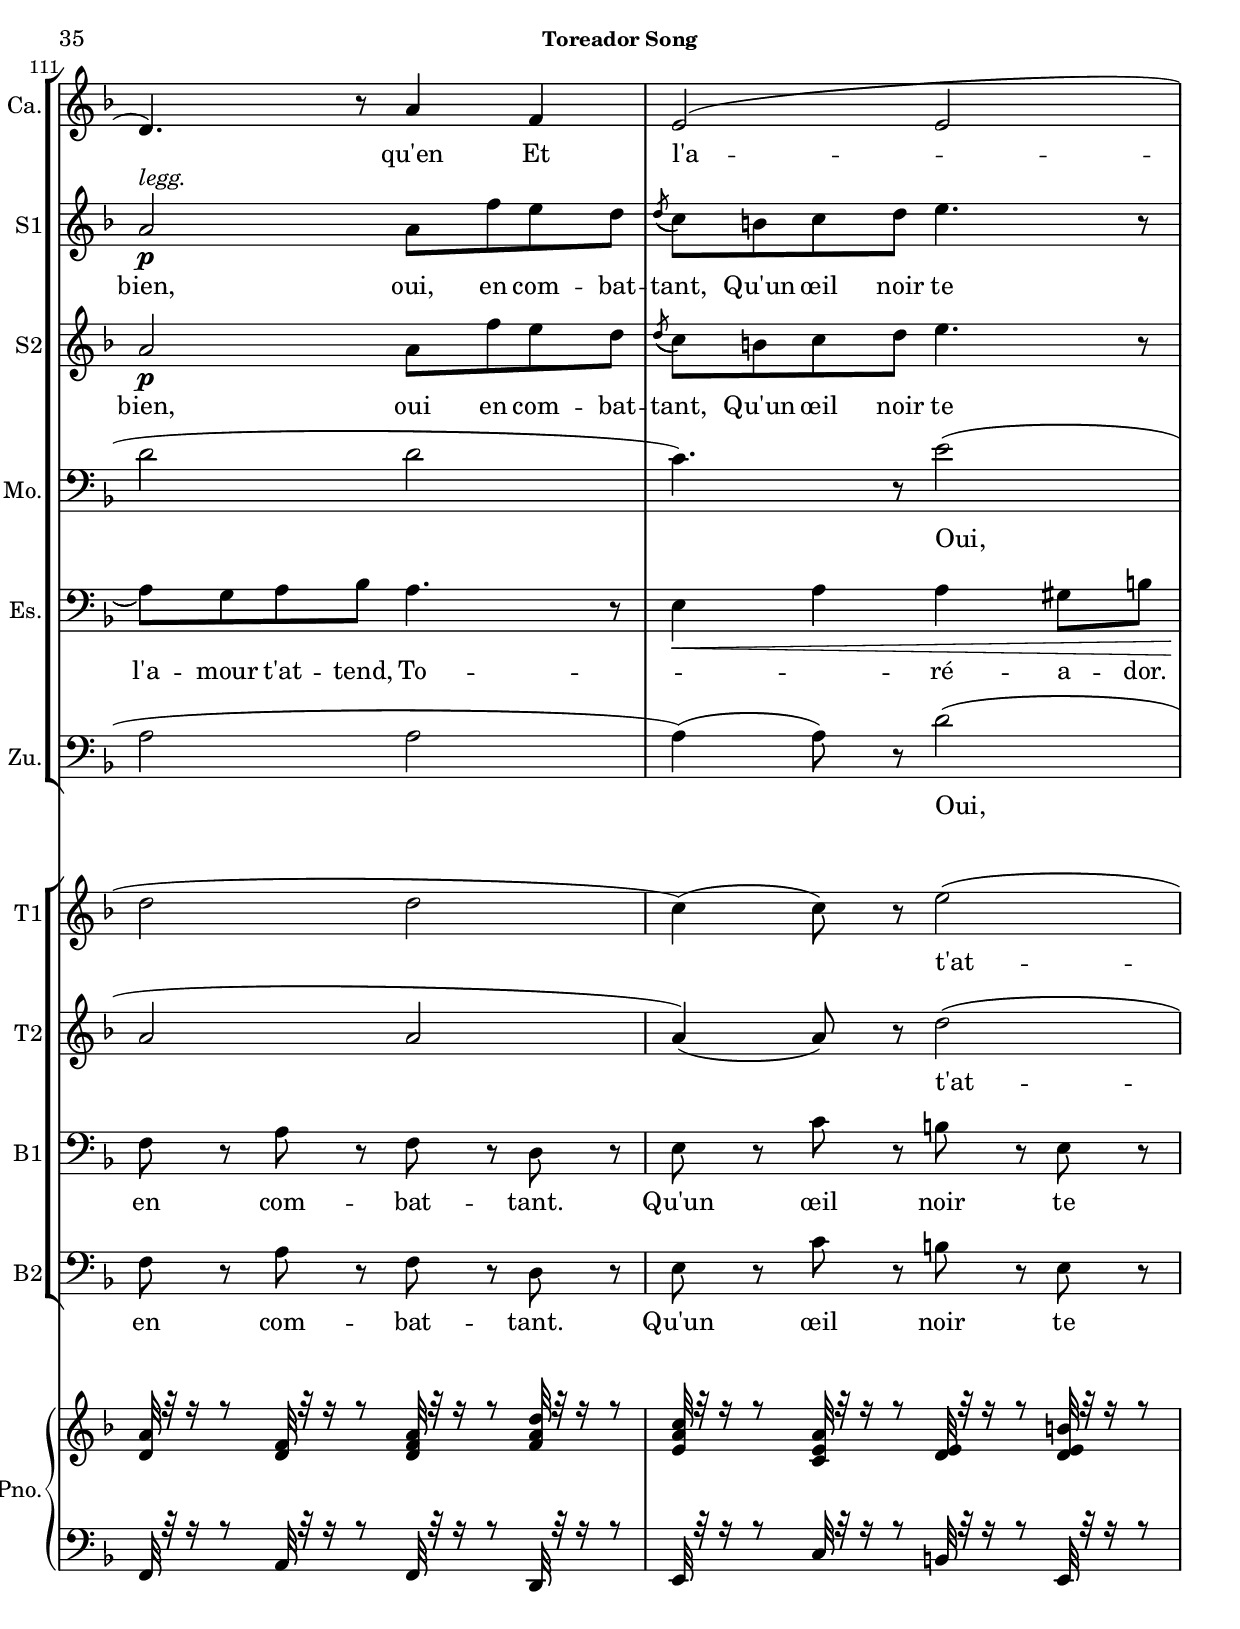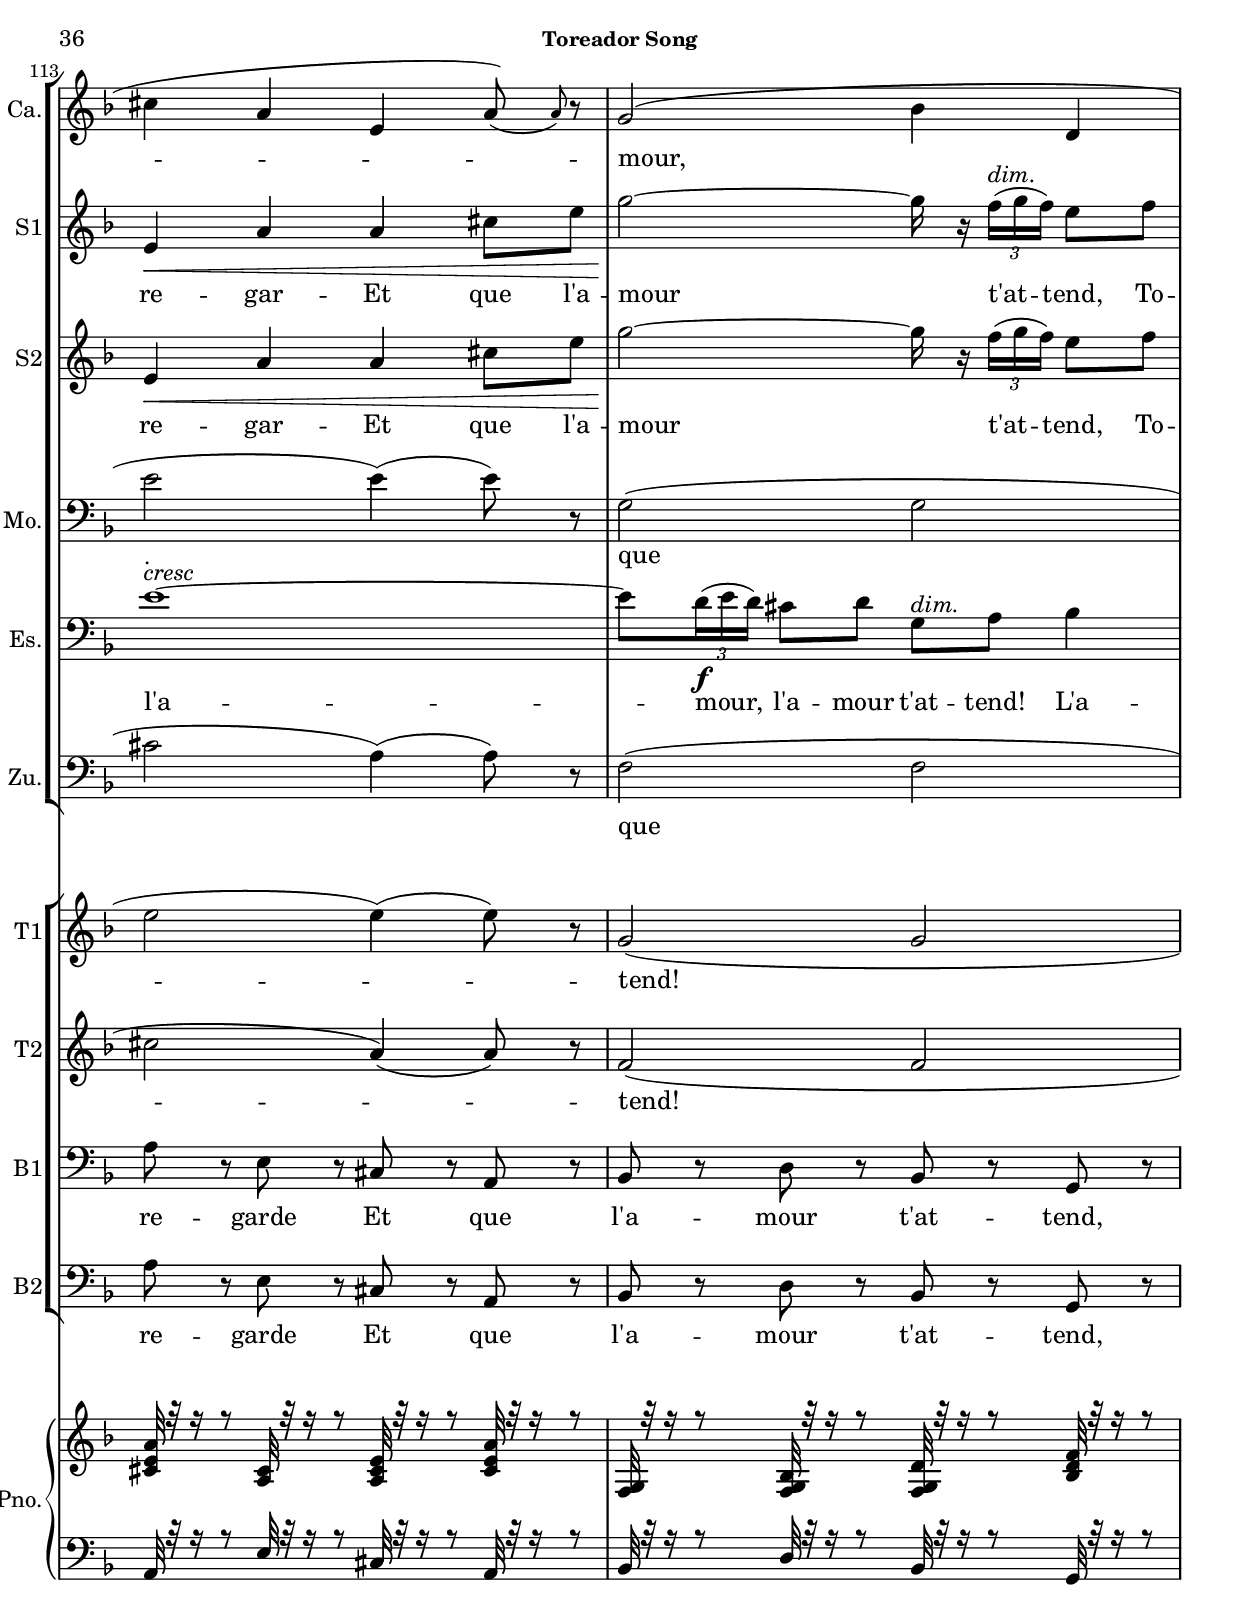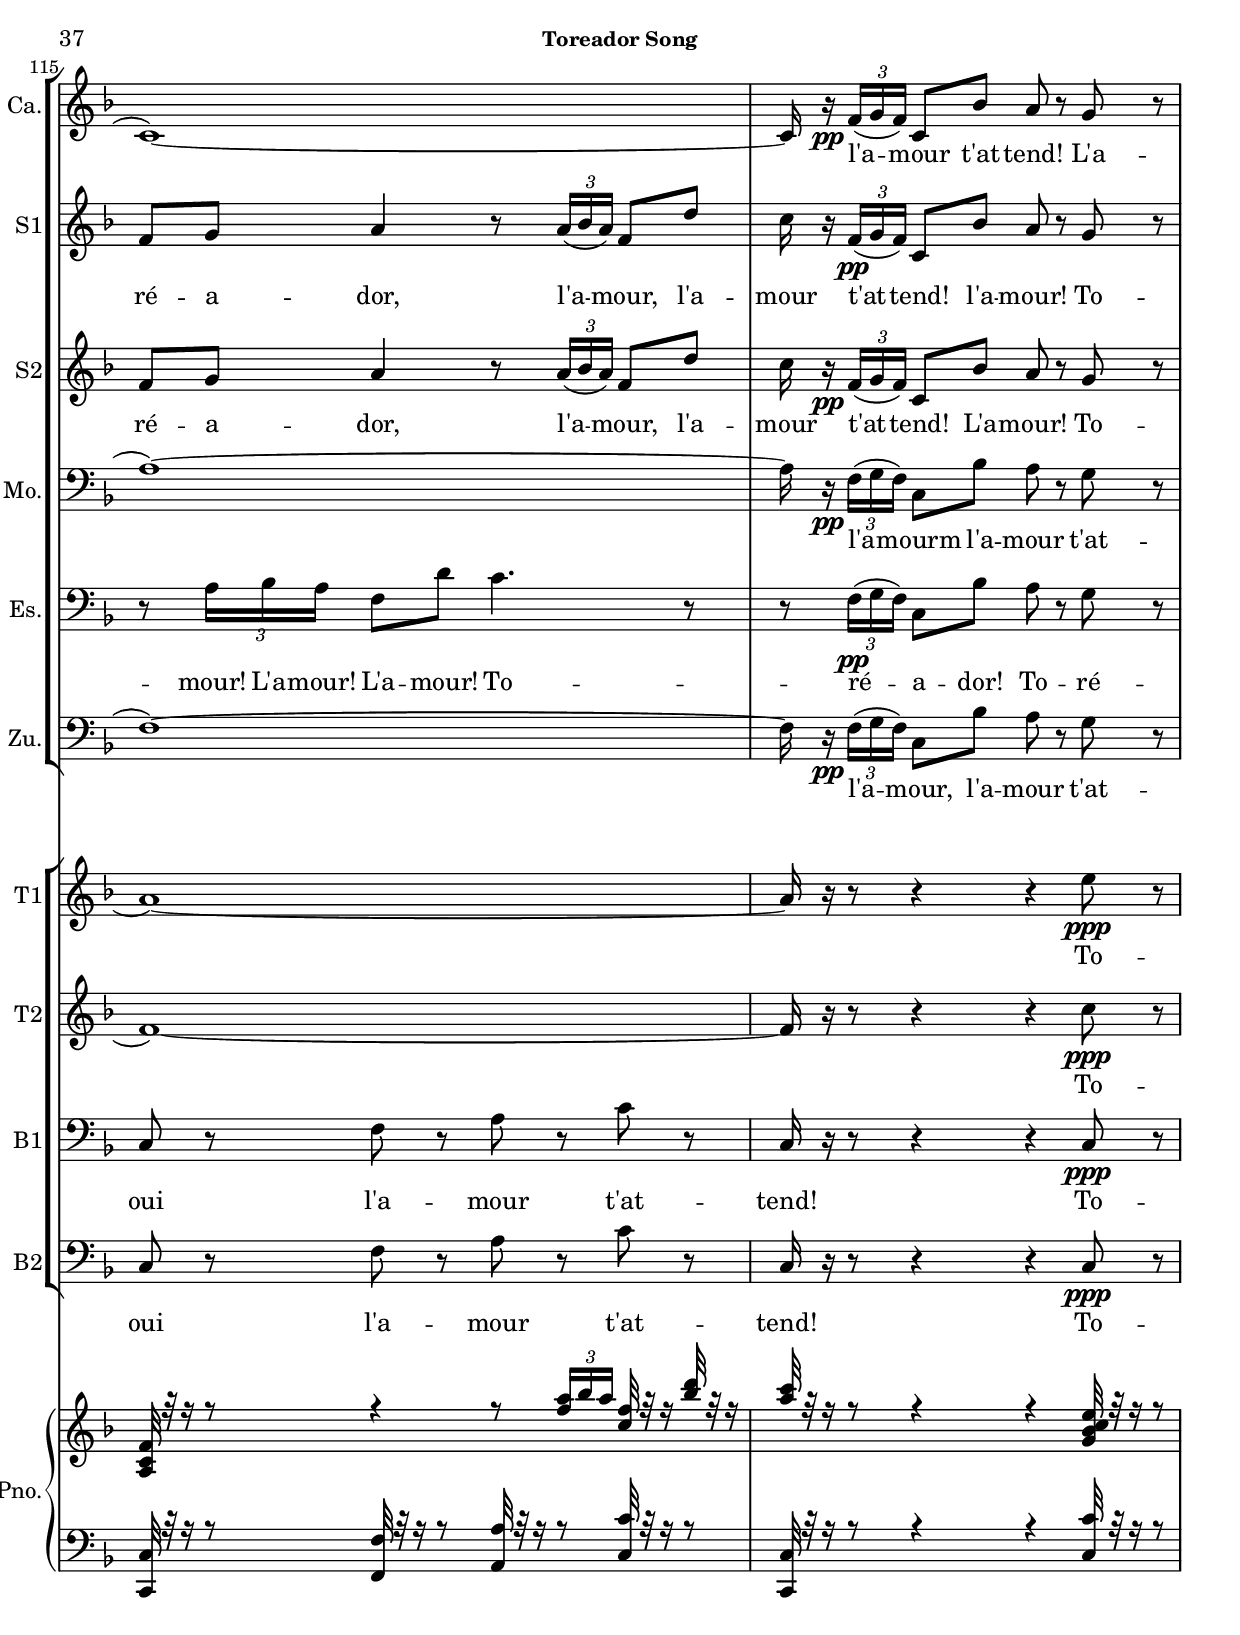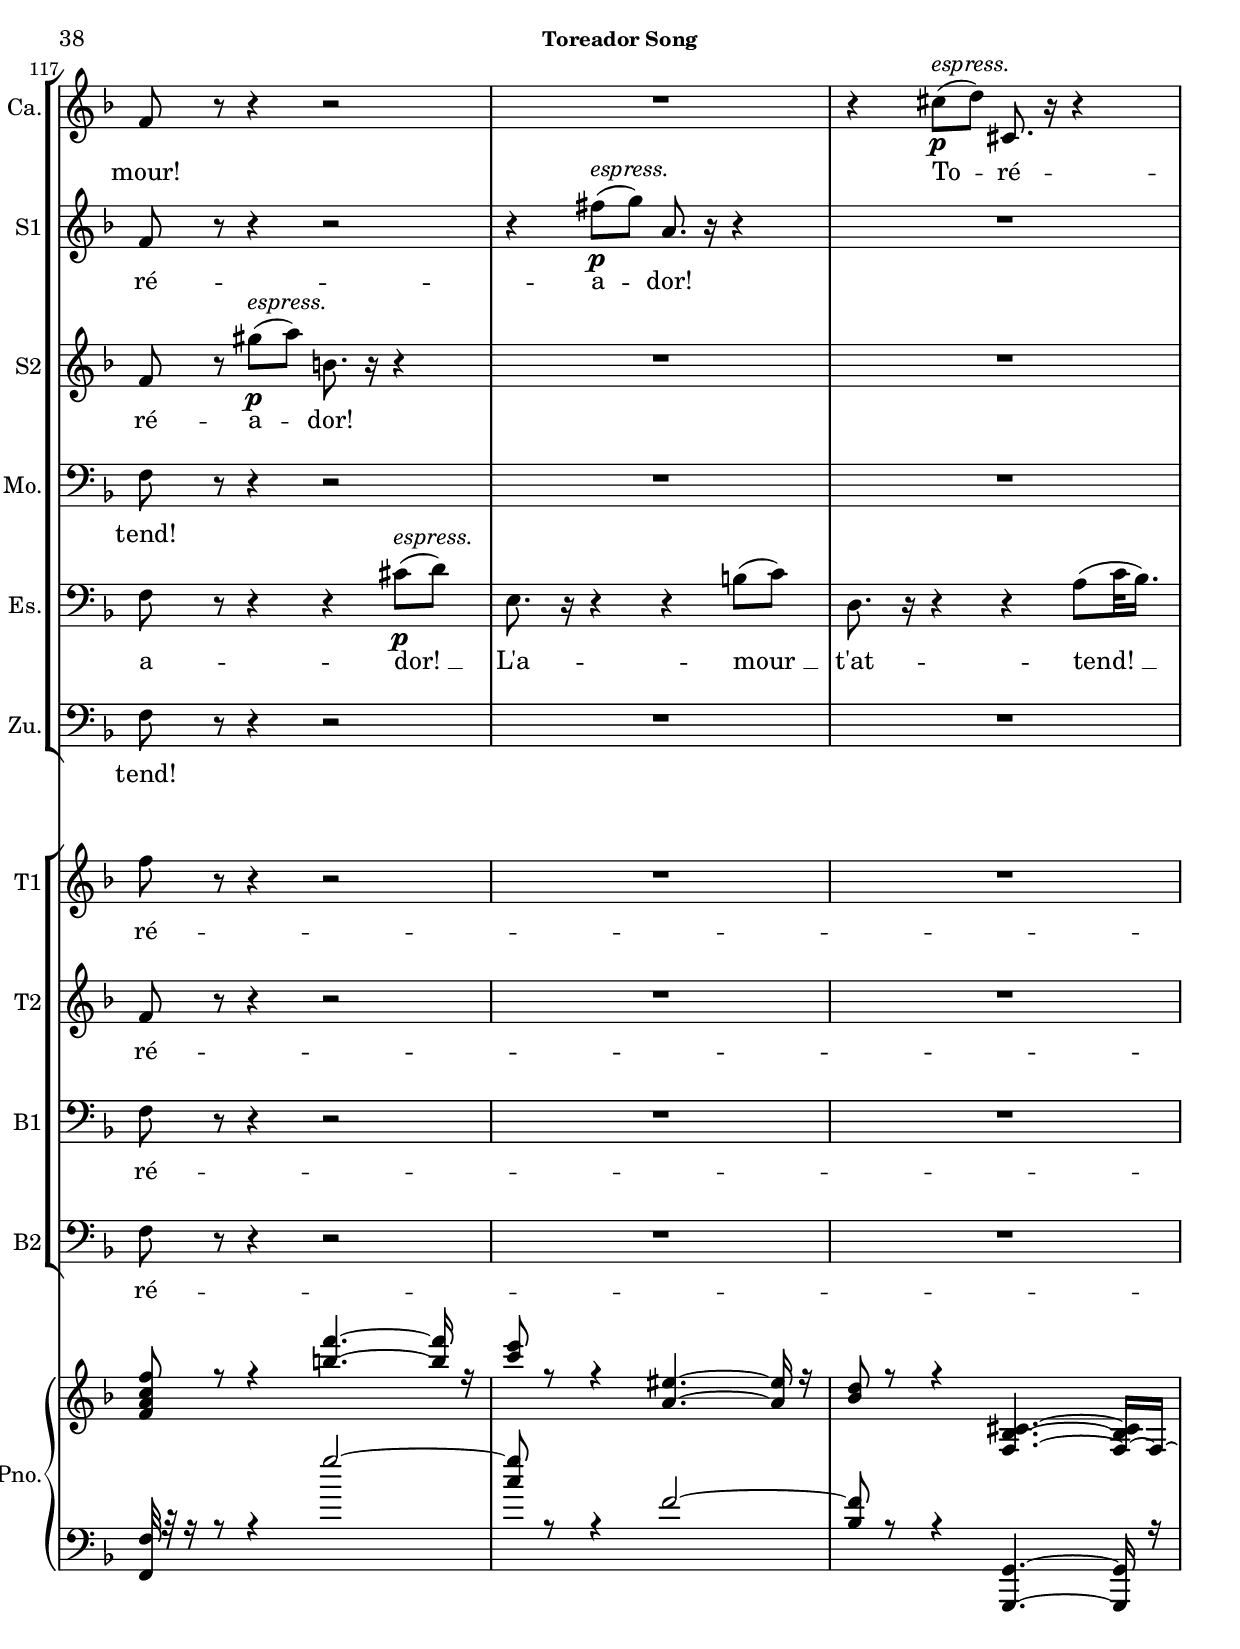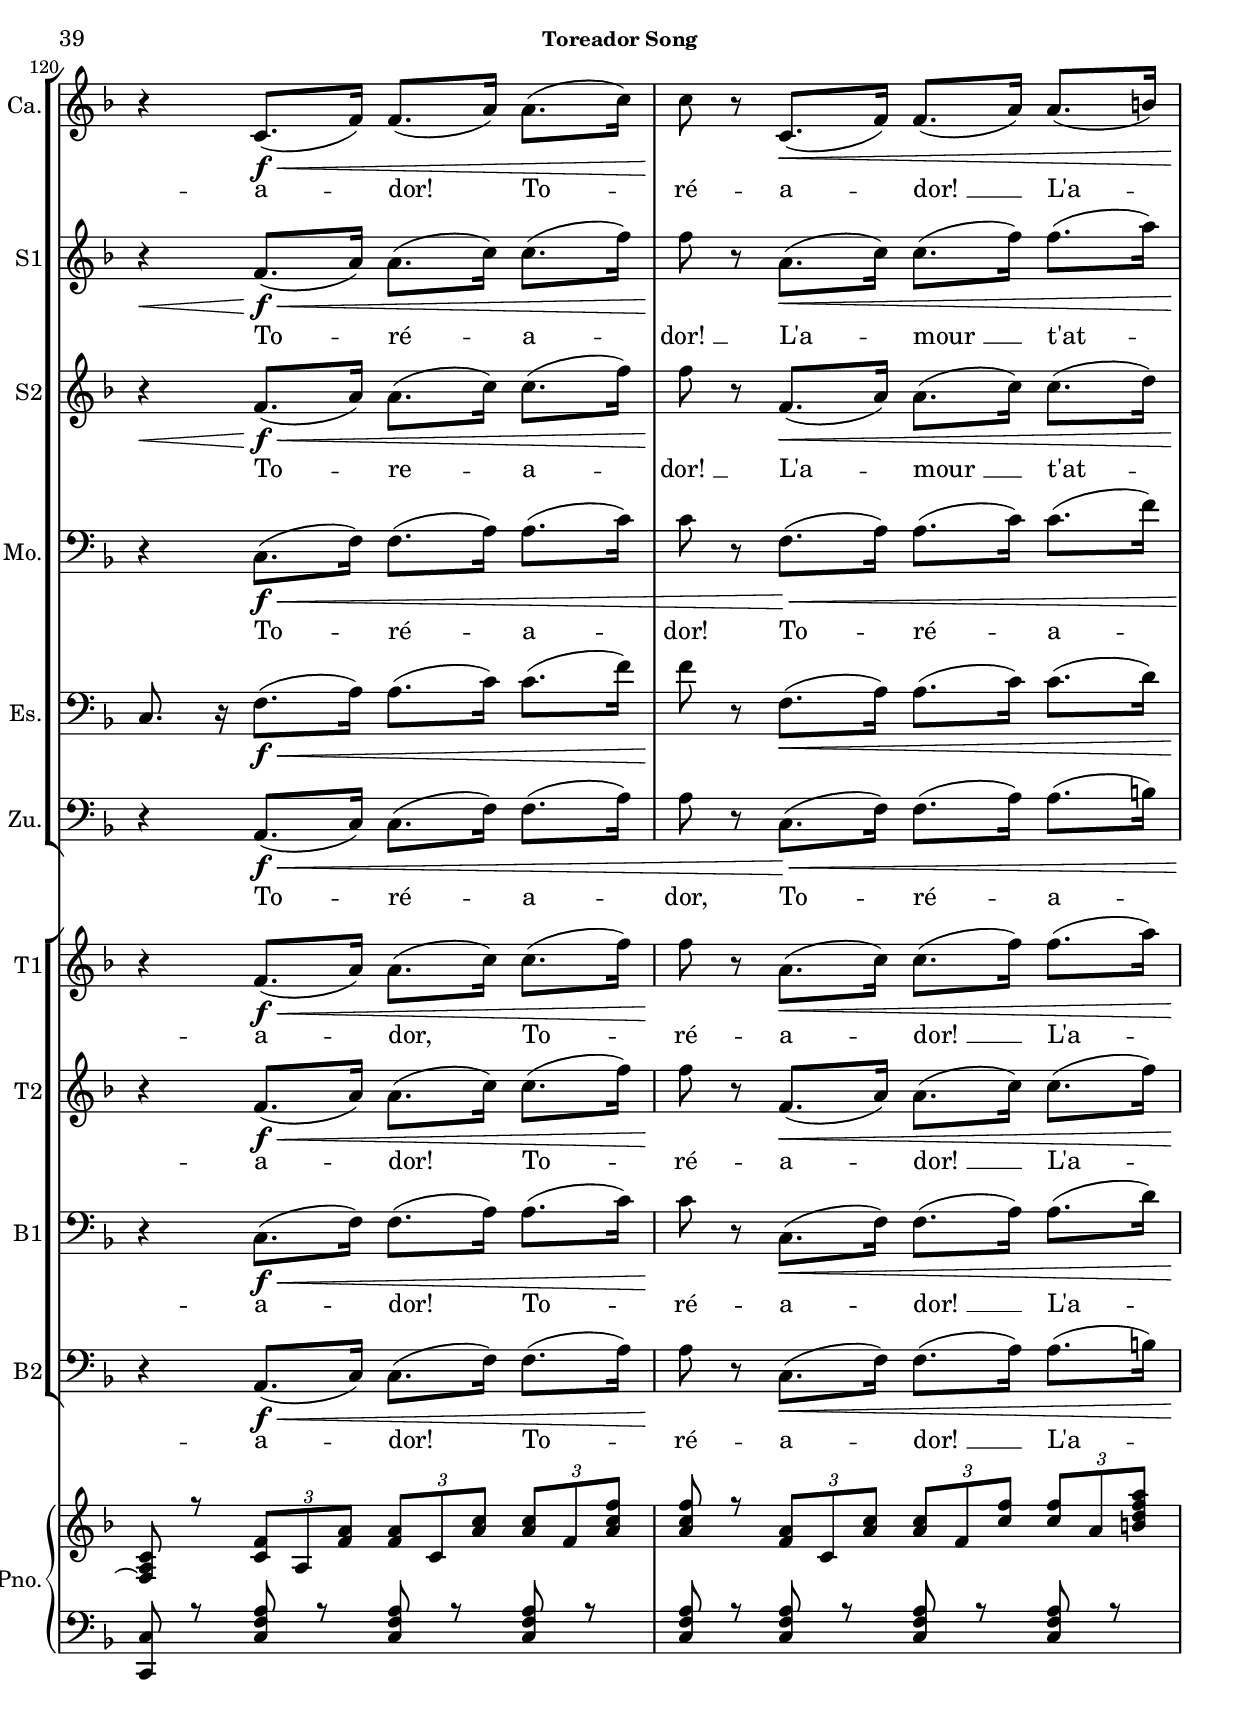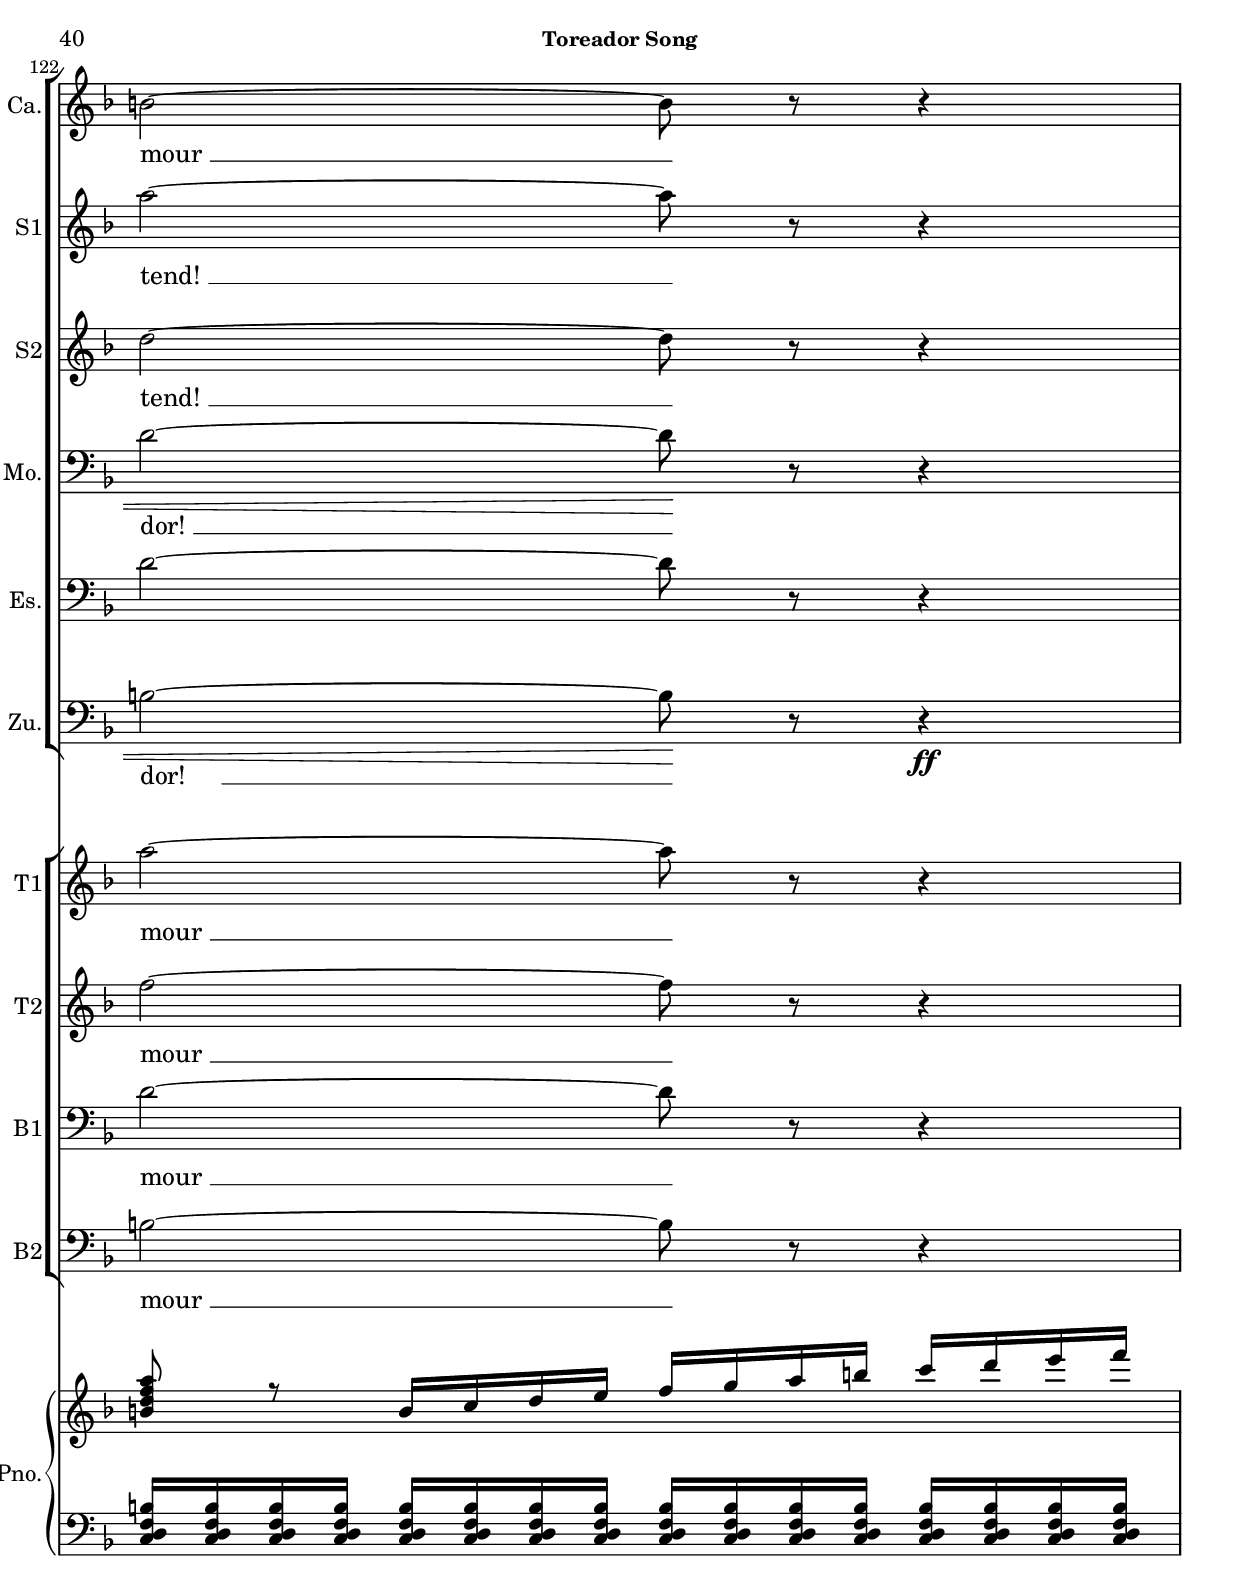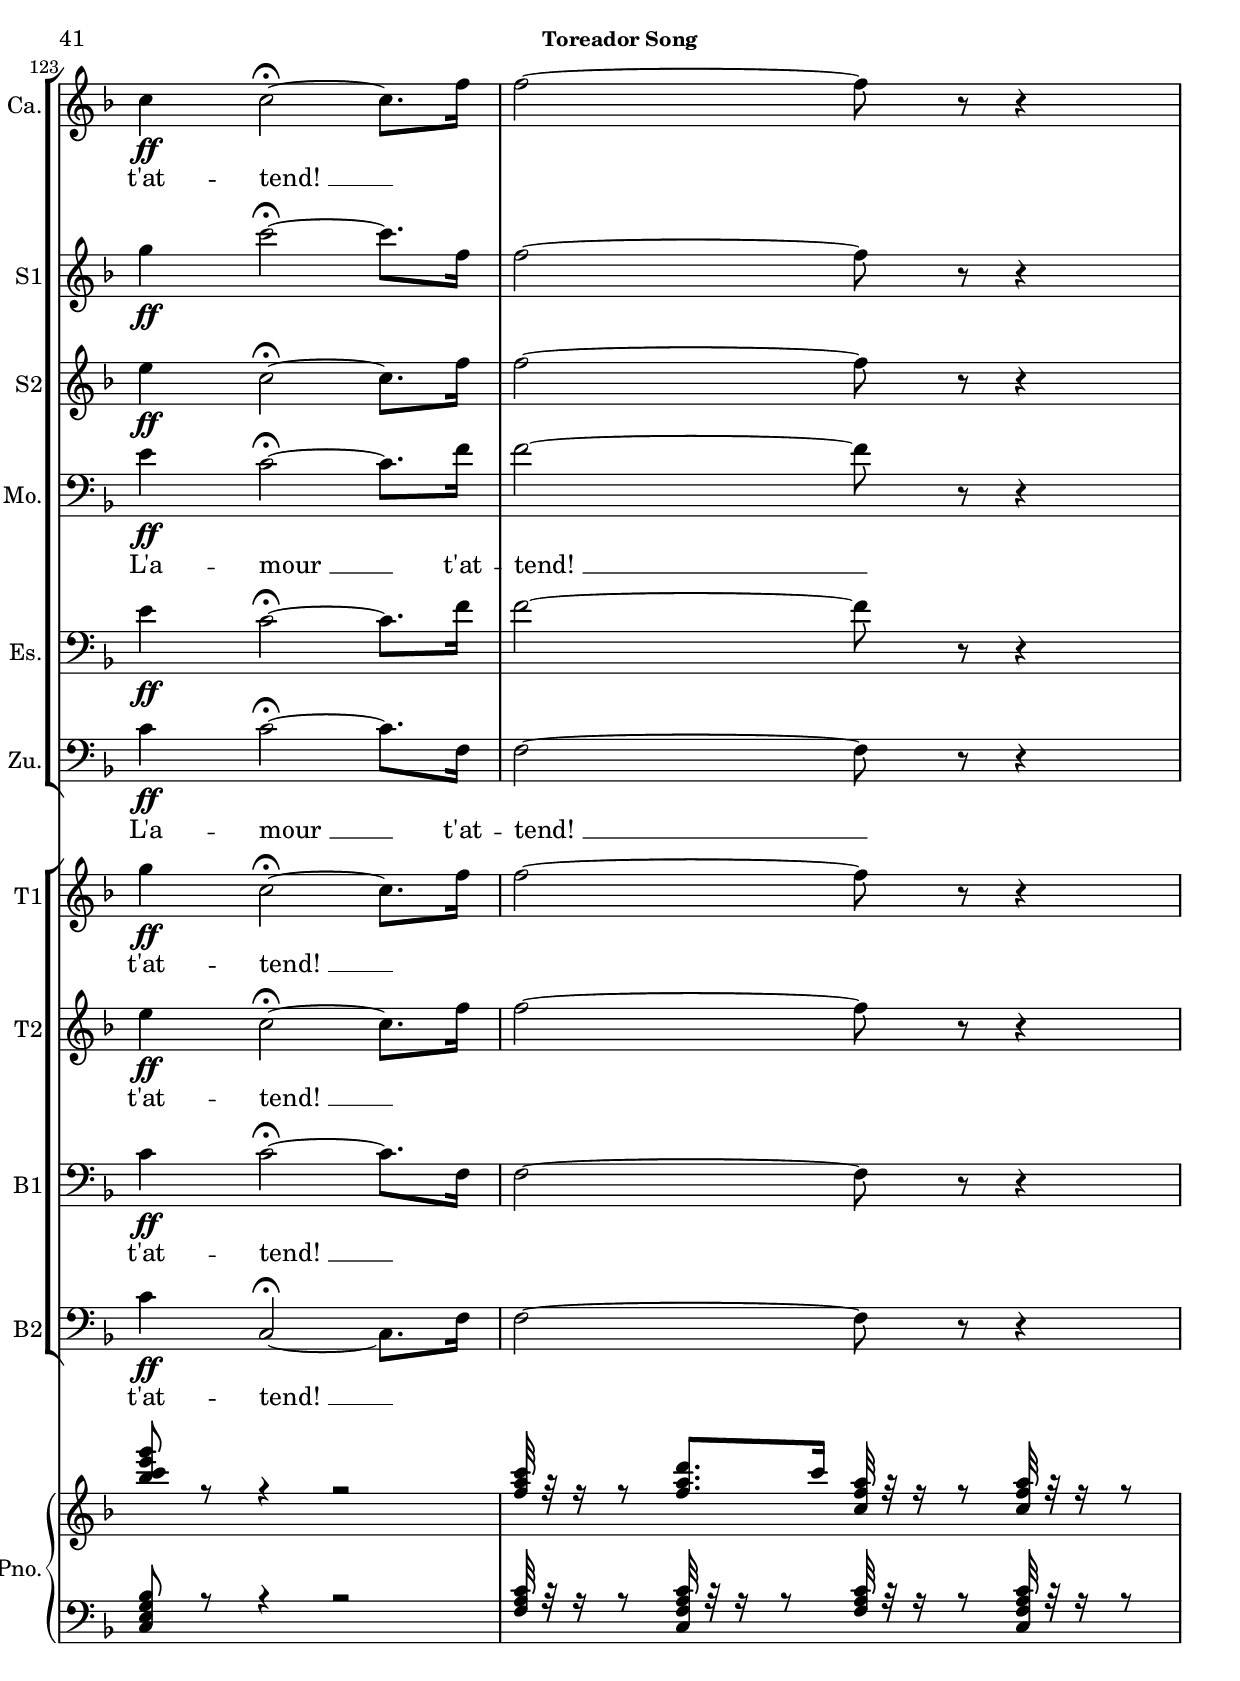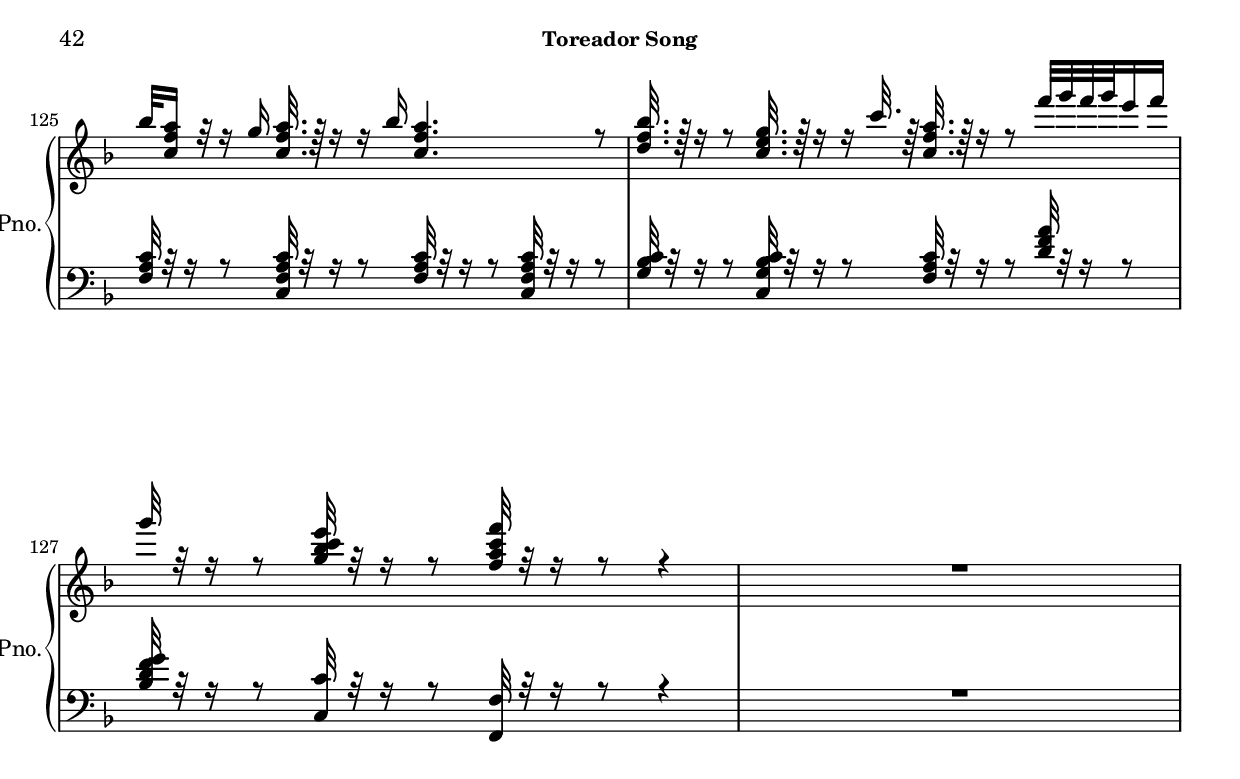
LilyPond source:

\version "2.18.2"
\language "english"

% first, define a variable to hold the formatted date:
date = #(strftime "%d-%m-%Y" (localtime (current-time)))

\header {
  encodingdate = \date
  composer = "Georges Bizet"
  title = "Toreador Song"
}


\paper {
  oddHeaderMarkup = \markup {
    \fill-line
    {
      \on-the-fly #not-first-page \fromproperty #'page:page-number-string
      %% left
      \on-the-fly #not-first-page \fontsize #-1 \bold \fromproperty #'header:title
      %% center
      ""
      %% right
    }
  }

  evenHeaderMarkup = \oddHeaderMarkup
}

carmenVoice =  \relative c'' {
  \clef "treble"
  \key as \major
  \numericTimeSignature
  \time 4/4
  \tempo "Allegro moderato" 4 = 108


  \partial 4 r4 | % 1
  R1*10 \break | % 11
  R1*3 \break | % 14
  R1*3 \break | % 17
  R1*2 \pageBreak | % 19
  R1 \break | \barNumberCheck #20
  R1*4 \break | % 24
  R1*3 \break | % 27
  R1*4 \break | % 31
  R1*4 \break | % 35
  R1 \bar "||"
  \key f \major R1*4 \break | \barNumberCheck #40
  R1*4 \break | % 44
  R1*4 \pageBreak | % 48
  c4 \ff d8. c16 a4 a4 | % 49
  \acciaccatura { bf8 ( } a8. ) g16 a8. bf16 a4. r8 |
  \barNumberCheck #50
  bf4 g8. c16 a4. r8 | % 51
  f4 d8. g16 c,4. r8 | % 52
  g'2 \pp ( bf4 d4 \pageBreak | % 53
  d,4. ) r8 a'4 ( f4 | % 54
  e2 e2 \pageBreak | % 55
  cs'4 a4 e4 a8 ) r8 | % 56
  g2 ( bf4 d,4 | % 57
  c1 ) ~ \pageBreak | % 58
  c16 r16 \once \override TupletBracket #'stencil = ##f
  \times 2/3  {
    f16 \pp ( g16 f16 )
  }
  c8 bf'8 a8 r8 g8 r8 \bar "||"
  \key as \major f8 r8 r4 r2 | \barNumberCheck #60
  R1*8 \break | % 68
  R1*4 \break | % 72
  R1*3 \break | % 75
  R1*3 \pageBreak | % 78
  R1*4 \break | % 82
  R1*3 \break | % 85
  R1*3 \break | % 88
  R1*4 \break | % 92
  R1*2 \bar "||"
  \key f \major R1*4 \break | % 98
  R1*4 \break | % 102
  R1*4 \pageBreak | % 106
  c'4 \ff d8. c16 a4 a4 | % 107
  \acciaccatura { bf8 ( } a8. ) ( g16 a8. bf16 ) a4. r8 | % 108
  bf4 g8. c16 a4. r8 | % 109
  f4 d8. g16 c,4. r8 | \barNumberCheck #110
  g'2 \pp ( bf4 d4 \pageBreak | % 111
  d,4. ) r8 a'4 f4 | % 112
  e2 ( e2 \pageBreak | % 113
  cs'4 a4 e4 a8 ) ( \grace { a8 ) } r8 | % 114
  g2 ( bf4 d,4 \pageBreak | % 115
  c1 ) ~ | % 116
  c16 r16 \pp \once \override TupletBracket #'stencil = ##f
  \times 2/3  {
    f16 ( g16 f16 )
  }
  c8 bf'8 a8 r8 g8 r8 \pageBreak | % 117
  f8 r8 r4 r2 | % 118
  R1 | % 119
  r4 cs'8 \p ^\markup{ \italic {espress.} } ( d8 ) cs,8. r16 r4
  \pageBreak | \barNumberCheck #120
  r4 c8. \f \< ( f16 ) f8. ( a16 ) a8. ( c16 ) | % 121
  c8 \! r8 c,8. \< \< ( f16 ) f8. ( a16 ) a8. ( b16 ) | % 122
  b2 \! ~ b8 \! r8 r4 \pageBreak | % 123
  c4 \ff c2 ~ ^\fermata c8. f16 | % 124
  f2 ~ f8 r8 r4 | % 125
  R1*4
}

carmenVoiceLyricsOne =  \lyricmode {
  To -- "ré" -- a -- "dor," en
  -- \skip4 \skip4 \skip4 "de!" To -- "ré" -- a -- "dor!" To -- "ré"
  -- a -- "dor!" En son -- Et "L'a" -- "mour," "l'a" -- mour "t'at" --
  \skip4 To -- "ré" -- a -- "dor," en -- "de!" To -- "ré" -- a --
  "dor!" To -- "ré" -- a -- "dor!" En son -- ge "qu'en" Et "l'a" --
  "mour," "l'a" -- mour "t'at" -- "tend!" "L'a" -- "mour!" To -- "ré"
  -- a -- "dor!" To -- "ré" -- a -- "dor! " __ "L'a" -- "mour " __
  "t'at" -- "tend! " __
}
moralesVoice =  \relative c' {
  \clef "bass" \key as \major \numericTimeSignature\time 4/4 \partial
  4 r4 | % 1
  R1*10 \break | % 11
  R1*3 \break | % 14
  R1*3 \break | % 17
  R1*2 \pageBreak | % 19
  R1 \break | \barNumberCheck #20
  R1*4 \break | % 24
  R1*3 \break | % 27
  R1*4 \break | % 31
  R1*4 \break | % 35
  R1 \bar "||"
  \key f \major R1*4 \break | \barNumberCheck #40
  R1*4 \break | % 44
  R1*4 \pageBreak | % 48
  c4 \ff d8. c16 a4 a4 | % 49
  bf32 ( a16. ) ( a16 g16 a8. bf16 ) a4. r8 | \barNumberCheck #50
  bf4 g8. c16 a4. r8 | % 51
  f4 d8. g16 c,4. r8 | % 52
  d'1 \pp ( \pageBreak | % 53
  d2 d2 | % 54
  c4. ) r8 e2 ~ \pageBreak | % 55
  e2 e4 ( e8 ) r8 | % 56
  g,2 ( g2 | % 57
  a1 ) ~ \pageBreak | % 58
  a16 r16 \once \override TupletBracket #'stencil = ##f
  \times 2/3  {
    f16 \pp ( g16 f16 )
  }
  c8 bf'8 a8 r8 g8 r8 \bar "||"
  \key as \major f8 r8 r4 r2 | \barNumberCheck #60
  R1*8 \break | % 68
  R1*4 \break | % 72
  R1*3 \break | % 75
  R1*3 \pageBreak | % 78
  R1*4 \break | % 82
  R1*3 \break | % 85
  R1*3 \break | % 88
  R1*4 \break | % 92
  R1*2 \bar "||"
  \key f \major R1*4 \break | % 98
  R1*4 \break | % 102
  R1*4 \pageBreak | % 106
  c'4 \ff d8. c16 a4 a4 | % 107
  bf32 ( a16. ) ( a16 g16 a8. bf16 ) a4. r8 | % 108
  bf4 g8. c16 a4. r8 | % 109
  f4 d8. g16 c,4. r8 | \barNumberCheck #110
  d'1 \pp ( \pageBreak | % 111
  d2 d2 | % 112
  c4. ) r8 e2 ( \pageBreak | % 113
  e2 e4 ) ( e8 ) r8 | % 114
  g,2 ( g2 \pageBreak | % 115
  a1 ) ~ | % 116
  a16 r16 \pp \once \override TupletBracket #'stencil = ##f
  \times 2/3  {
    f16 ( g16 f16 )
  }
  c8 bf'8 a8 r8 g8 r8 \pageBreak | % 117
  f8 r8 r4 r2 | % 118
  R1*2 \pageBreak | \barNumberCheck #120
  r4 c8. \f \< ( f16 ) f8. ( a16 ) a8. ( c16 ) | % 121
  c8 r8 f,8. \! \< ( a16 ) a8. ( c16 ) c8. ( f16 ) | % 122
  d2 ~ d8 \! r8 r4 \pageBreak | % 123
  e4 \ff \ff c2 ~ ^\fermata c8. f16 | % 124
  f2 ~ f8 r8 r4 | % 125
  R1*4
}

moralesVoiceLyricsOne =  \lyricmode {
  To -- "ré" -- a -- "dor," en
  -- gar -- "de!" To -- "ré" -- a -- "dor!" To -- "ré" -- a -- "dor!"
  En "oui," "ge " __ que "L'a" -- "mour," "l'a" -- mour "t'at" --
  "tend!" To -- "ré" -- a -- "dor," en -- gar -- "de!" To -- "ré" -- a
  -- "dor!" To -- "ré" -- a -- "dor!" En "Oui," que "l'a" -- mourm
  "l'a" -- mour "t'at" -- "tend!" To -- "ré" -- a -- "dor!" To -- "ré"
  -- a -- "dor! " __ "L'a" -- "mour " __ "t'at" -- "tend! " __
}
escamilloVoice =  \relative c' {
  \clef "bass" \key as \major \numericTimeSignature\time 4/4 \partial
  4 r4 | % 1
  R1*8 | % 9
  c8 \f b8 c4 r8 b8 c8 ( bf8 ) | \barNumberCheck #10
  bf32 ( as16. ) g8 as4 ~ as8 g8 as16 r16 g8 \break | % 11
  g32 f16. e8 f4 ~ f16 r16 es8 df8 c8 | % 12
  df8 c8 bf4 ~ bf8 r8 r4 | % 13
  df'8 \ff df4 df8 c16 ( bf16 ) as4 r8 \break | % 14
  bf8 bf4 bf8 as16 ( g16 ) f4 r8 | % 15
  as8 ^\markup{ \italic {sempre} } es8 \f c8 es8 as8 bf8 c8 r16 df16
  | % 16
  es4 \once \override TupletBracket #'stencil = ##f
  \times 2/3  {
    df8 ( c8 ) bf8
  }
  c4. r8 \break | % 17
  c8 \f b8 c4 ~ c8 b8 c8 bf8 | % 18
  \acciaccatura { as8 } as8 g8 as4 ~ as8 ( g8 ) as16 r16 g8 \pageBreak
  | % 19
  \acciaccatura { g8 } g8 e8 f4 ~ f8 ( es8 ) d8 ( c8 ) \break |
  \barNumberCheck #20
  d8 c8 bf4 ~ bf8 r8 r4 | % 21
  df'8 \ff df4 df8 c16 ( bf16 as4 ) r8 | % 22
  bf8 bf4 bf8 as16 ( g16 ) f4 r8 | % 23
  gf8 ^\markup{ \italic {sempre} } \ff ( df8 ) bf8 df8 gf8 ( as8
  ) bf8 c8 \break | % 24
  \times 2/3  {
    df4 ^\markup{
      \italic
      {rit.-------------------------------------}
    } df8
  }
  \once \override TupletBracket #'stencil = ##f
  \times 2/3  {
    c8 b8 c8
  }
  f4. ^\fermata r8 | % 25
  c8 \mf b8 c4 ~ c8 ( g8 ) es16 r16 f8 | % 26
  \acciaccatura { as8 ( } as8 ) fs8 g4 ~ g8 ( es8 ) c8 ( d16 ) r16
  \break | % 27
  es8 ( f8 ) fs4 ~ fs8 g8 \< \< as8 g8 | % 28
  es'8. \! \! \f d16 c4 ~ c8 r8 r4 | % 29
  df8 \f ( c8 ) df4 ~ df8 c8 es8 cs8 | \barNumberCheck #30
  \acciaccatura { df8 ( } c8. ) b16 c2 c,8 r8 \break | % 31
  df'8 c8 df4 df8 c8 es8. df16 | % 32
  c4 r8 r16 c,16 f4 r8 r16 as16 | % 33
  g8 ( g8 ) r8. c16 as4 r8. c16 | % 34
  e4. ( r8 c2 ^\markup{ \italic {dim...........................} } ) ~
  \break | % 35
  c2. ~ c8. r16 \bar "||"
  \key f \major | % 36
  c4 \p d8. c16 a8. r16 a4 | % 37
  \acciaccatura { bf8 ( } a8. ) g16 a8. bf16 a4. r8 | % 38
  bf4 g8. c16 a4. r8 | % 39
  f4 d8. g16 c,4. r8 \break | \barNumberCheck #40
  g'2 g8 d'8 c8 bf8 | % 41
  \acciaccatura { bf8 ( } a8 ) g8 a8 bf8 a4. r8 | % 42
  e4 a4 \< \< a4 \! gs8 b8 | % 43
  e1 \! ^\markup{ \italic {cresc.} } ~ \break | % 44
  e8 \once \override TupletBracket #'stencil = ##f
  \times 2/3  {
    d16 ( e16 d16 )
  }
  cs8 d8 ^\markup{ \italic {dim...........................} } g,8 a8
  bf4 | % 45
  r8 \once \override TupletBracket #'stencil = ##f
  \times 2/3  {
    a16 \p ( bf16 a16 )
  }
  f8 d'8 c4. r8 | % 46
  r8 \once \override TupletBracket #'stencil = ##f
  \times 2/3  {
    f,16 \pp ( g16 f16 )
  }
  c8 bf'8 a4 \grace { g16 ( a16 ) } g4 ( | % 47
  f4. ^\markup{ \bold {Tempo.} } ) r8 r2 \pageBreak | % 48
  R1*4 | % 52
  g2 \p ^\markup{ \italic {mais tres marque} } g8 d'8 c8 bf8
  \pageBreak | % 53
  \acciaccatura { bf8 ( } a8 ) g8 a8 bf8 a4. r8 | % 54
  e4 a4 a4 \< gs8 b8 \pageBreak | % 55
  e1 ^\markup{ \italic {cresc.} } ~ | % 56
  e8 \! \once \override TupletBracket #'stencil = ##f
  \times 2/3  {
    d16 e16 d16
  }
  cs8 d8 g,8 a8 bf4 | % 57
  r8 \once \override TupletBracket #'stencil = ##f
  \times 2/3  {
    a16 bf16 a16
  }
  f8 d'8 c4. r8 \pageBreak | % 58
  r8 \once \override TupletBracket #'stencil = ##f
  \times 2/3  {
    f,16 \pp ( g16 f16 )
  }
  c8 bf'8 a8 r8 g8 r8 \bar "||"
  \key as \major f8 r8 r4 r2 | \barNumberCheck #60
  R1*7 | % 67
  c'8 \mf ^\markup{ \italic {très déclamé} } b8 c4 r8 b8 c8 bf8
  \break | % 68
  \acciaccatura { bf8 ( } as8 ) ( g8 ) as4 r8 g8 as8 g8 | % 69
  \acciaccatura { g8 ( } f8 ) ( e8 ) f4 r8 es8 df8 c8 |
  \barNumberCheck #70
  df8 c8 bf4 ~ bf8 r8 r4 | % 71
  df'8 \f df4 df8 c16 bf16 as4 r8 \break | % 72
  bf8 \ff bf4 bf8 as16 g16 f4 r8 | % 73
  as8 es8 c8 es8 as8 bf8 c8 df8 | % 74
  es4 \once \override TupletBracket #'stencil = ##f
  \times 2/3  {
    df8 c8 bf8
  }
  c4. r8 \break | % 75
  c8 \f b8 c4 ~ c16 r16 b8 c8 bf8 | % 76
  \acciaccatura { bf8 ( } as8 ) ( g8 ) as4 ~ as16 r16 g8 as8 g8 | % 77
  \acciaccatura { g8 ( } f8 ) ( e8 ) f8. r16 f8 es8 d8 c8 \pageBreak | % 78
  d8 c8 bf4 ~ bf8 r8 r4 | % 79
  df'8 \ff df4 df8 c16 ( bf16 ) as4 r8 | \barNumberCheck #80
  bf8 bf4 bf8 as16 ( g16 ) f4 r8 | % 81
  gf8 ^\markup{ \italic {sempre} } ( df8 \ff ) bf8 df8 gf8 r16 as16
  bf8 r16 c16 \break | % 82
  df8. r16 \once \override TupletBracket #'stencil = ##f
  \times 2/3  {
    c8 b8 c8
  }
  f4. ^\fermata r16 c16 \mf | % 83
  c8 b8 c4 ~ c8 g8 es8 f8 | % 84
  \acciaccatura { as8 ( } g8 ) ( fs8 ) g4 r8 es8 c8. d16 \break | % 85
  es8 r16 f16 fs4 ~ fs16 r16 g8 \< as8 g8 \! | % 86
  es'8. \f d16 c4 ~ c8 r8 r4 | % 87
  df8 c8 df8. r16 df8 c8 es8. df16 \break | % 88
  c8 ( b8 ) c4 ~ c8 r8 r4 | % 89
  df8 c8 df4 ~ df8 ( c8 ) es8. df16 | \barNumberCheck #90
  c4 r8 r16 c,16 f4 r8 r16 as16 | % 91
  g8 ( g8 ) r8 r16 c16 as4 r8 r16 c16 \break | % 92
  e4. r8 c2 ^\markup{ \italic {dim............................} } ~ | % 93
  c2. ~ c8. r16 \bar "||"
  \key f \major | % 94
  c4 \p d8. c16 a8. r16 a4 | % 95
  \acciaccatura { bf8 ( } a8. ) ( g16 a8. bf16 ) a4. r8 | % 96
  bf4 g8. c16 a4. r8 | % 97
  f4 d8. g16 c,4. r8 \break | % 98
  g'2 g8 d'8 c8 bf8 | % 99
  \acciaccatura { bf8 ( } a8 ) g8 a8 bf8 a4. r8 | \barNumberCheck
  #100
  e4 \< \< a4 a4 gs8 b8 \! | % 101
  e1 \! ^\markup{ \italic {cresc.} } ~ \break | % 102
  e8 \once \override TupletBracket #'stencil = ##f
  \times 2/3  {
    d16 ( e16 d16 )
  }
  cs8 ^\markup{
    \italic
    {dim..........................................}
  } d8 g,8 a8 bf4
  | % 103
  r8 \once \override TupletBracket #'stencil = ##f
  \times 2/3  {
    a16 ( bf16 a16 )
  }
  f8 d'8 c4. r8 | % 104
  r8 \once \override TupletBracket #'stencil = ##f
  \times 2/3  {
    f,16 \pp ( g16 f16 )
  }
  c8 ^\markup{ \italic {rit. poco.} } bf'8 a8 g16 ( a16 ) ( g4 ) | % 105
  f4. ^\markup{ \bold {Tempo.} } r8 r2 \pageBreak | % 106
  R1*4 | \barNumberCheck #110
  g2 \p ^\markup{ \italic {mais tres marque} } g8 d'8 c8 bf8
  \pageBreak | % 111
  \acciaccatura { bf8 ( } a8 ) g8 a8 bf8 a4. r8 | % 112
  e4 \< a4 a4 gs8 b8 \pageBreak | % 113
  e1 \! ^\markup{ \italic {cresc} } ^"." ~ | % 114
  e8 \once \override TupletBracket #'stencil = ##f
  \times 2/3  {
    d16 \f ( e16 d16 )
  }
  cs8 d8 g,8 ^\markup{ \italic {dim.} } a8 bf4 \pageBreak | % 115
  r8 \once \override TupletBracket #'stencil = ##f
  \times 2/3  {
    a16 bf16 a16
  }
  f8 d'8 c4. r8 | % 116
  r8 \once \override TupletBracket #'stencil = ##f
  \times 2/3  {
    f,16 \pp ( g16 f16 )
  }
  c8 bf'8 a8 r8 g8 r8 \pageBreak | % 117
  f8 r8 r4 r4 cs'8 \p ^\markup{ \italic {espress.} } ( d8 ) | % 118
  e,8. r16 r4 r4 b'8 ( c8 ) | % 119
  d,8. r16 r4 r4 a'8 ( c32 bf16. ) \pageBreak | \barNumberCheck #120
  c,8. r16 f8. \f \< \< ( a16 ) a8. ( c16 ) c8. ( f16 ) | % 121
  f8 \! r8 f,8. \! \< \< ( a16 ) a8. ( c16 ) c8. ( d16 ) | % 122
  d2 \! ~ d8 \! r8 r4 \pageBreak | % 123
  e4 \ff c2 ~ ^\fermata c8. f16 | % 124
  f2 ~ f8 r8 r4 | % 125
  R1*4
}

escamilloVoiceLyricsOne =  \lyricmode {
  Vo -- tre "toast," je peux
  \skip4 le ren -- \skip4 "dre," se -- "ñors," \skip4 se -- "ñors, "
  __ car a -- vec les sol -- "dats " __ "oui," les To -- re -- ros peu
  -- vent "s’en" -- ten -- "dre;" pour plai -- "sirs, " __ \skip4 pour
  plai -- "sirs," ils ont "les " __ com -- "bats!" "Le " __ \skip4
  "cirque " __ est "plein," "c’est" jour de "fê " __ "te!" Le "cirque
    " __ \skip4 "plein " __ "du " __ haut en "bas; " __ Les spec -- ta
  -- "teurs " __ per dant la "tê" -- "te," "Les " __ spec -- ta --
  "teurs " __ "s’in" -- ter -- pell -- ent "à" grands fra -- "cas!" A
  -- pos -- tro -- "phes," cris ta -- pa -- "ge " __ pous -- "sés " __
  jus -- ques "à" la fu -- "reur! " __ "Car " __ "c’est " __ la "fê"
  -- te cou -- ra -- "ge!" "C'est" la "fê" -- te df gens de "cœer!"
  Al -- "lons!" en gar -- al -- "lons!" al -- "lons!" To -- "ré" -- a
  -- "dor," en \skip4 \skip4 \skip4 "de!" To -- "ré" -- a -- "dor!" To
  -- "ré" -- a -- "dor!" Et son -- ge "bien," "oui," en -- com -- bat
  -- "tant." "Qu'on" "œil" noir te re -- gar -- de que "l'a" -- mour
  "t'at" -- "tend," To -- "ré" -- a -- "dor." "L'a" -- "mour," "l'a"
  -- \skip4 "t'at" -- Et son -- ge "bien," oui en com -- bat --
  "tant," "Qu'un" "œil" noir te re -- gar -- "Et " __ \skip4 \skip4
  que "l'a" -- mour "t'at" -- "tend," To -- \skip4 \skip4 "ré" -- a --
  "dor!" "L'a" -- "mour," "l'a" -- mour "t'at" -- "tend!" Tout "d'un"
  coup on fait si -- "ce..." on fait si -- "ce..." "Ah!" que se passe
  -- \skip4 t -- Plus de cris "c'est" "l'inst" -- "ant!" Plus de
  "cris," "c'est" "l'inst" -- "ant!" Le taut -- reau "s'é" -- lance En
  bon -- dis -- sant hors du To -- "ril!" Il "s'é" -- lan -- il
  "entre," il "pé!... " __ un che -- val \skip4 En -- tra -- nant un
  Pi -- ca -- "dor, " __ "\"Ah!" Bra -- "vo!" To -- "ro!\"" hur -- le
  la fou -- "le," "Le " __ tau -- reau "va..." il "vient..." il vient
  et frappe en -- "cor!" En se -- cou -- "ant " __ se ban -- de --
  "les," Plein de fu -- "reur," il "court! " __ le cirque est plein de
  "sang! " __ On se "sauve..." on fran -- chit les gril -- "les! " __
  "C'est" ton "tour " __ maint -- te -- "nant!" al -- "lons!" en --
  gar -- al -- "lons!" al -- "lons!" "ah! " __ To -- "ré" -- a --
  "dor," en -- "de!" To -- "ré" -- a -- "dor!" To -- "ré" -- a --
  "dor!" Et son -- ge "bien," "oui," en com -- bat -- "tant," "Qu'en"
  "œil" noir te re -- gar -- "Et " __ que "l'a" -- mour "t'at" --
  "tend," To -- "ré" -- a -- "dor," "L'a" -- \skip4 "l'a" -- mour
  "l'at" -- "tend!" Et son -- ge "bien," "oui," en com -- bat --
  "tant," "Qu'un" "œil" noir te re -- gar -- "Et " __ que "l'a" --
  mour "t'at" -- "tend," To -- \skip4 \skip4 "ré" -- a -- "dor." "l'a"
  -- "mour," "l'a" -- mour "t'at" -- "tend!" "L'a" -- "mour!" "L'a" --
  "mour!" "L'a" -- "mour!" To -- "ré" -- a -- "dor!" To -- "ré" -- a
  -- "dor! " __ "L'a" -- "mour " __ "t'at" -- "tend! " __
}
zunigaVoice =  \relative c' {
  \clef "bass" \key as \major \numericTimeSignature\time 4/4 \partial
  4 r4 | % 1
  R1*10 \break | % 11
  R1*3 \break | % 14
  R1*3 \break | % 17
  R1*2 \pageBreak | % 19
  R1 \break | \barNumberCheck #20
  R1*4 \break | % 24
  R1*3 \break | % 27
  R1*4 \break | % 31
  R1*4 \break | % 35
  R1 \bar "||"
  \key f \major R1*4 \break | \barNumberCheck #40
  R1*4 \break | % 44
  R1*4 \pageBreak | % 48
  c4 \ff d8. c16 a4 a4 | % 49
  bf32 ( a16. ) ( a16 g16 a8. bf16 ) a4. r8 | \barNumberCheck #50
  bf4 g8. c16 a4. r8 | % 51
  f4 d8. g16 c,4. r8 | % 52
  bf'1 \pp ( \pageBreak | % 53
  a2 a2 | % 54
  a4 ) ( a8 ) r8 d2 ( \pageBreak | % 55
  cs2 a4 ) ( a8 ) r8 | % 56
  f2 ( f2 | % 57
  f1 ) ~ \pageBreak | % 58
  f16 r16 \once \override TupletBracket #'stencil = ##f
  \times 2/3  {
    f16 \pp ( g16 f16 )
  }
  c8 bf'8 a8 r8 g8 r8 \bar "||"
  \key as \major f8 r8 r4 r2 | \barNumberCheck #60
  R1*8 \break | % 68
  R1*4 \break | % 72
  R1*3 \break | % 75
  R1*3 \pageBreak | % 78
  R1*4 \break | % 82
  R1*3 \break | % 85
  R1*3 \break | % 88
  R1*4 \break | % 92
  R1*2 \bar "||"
  \key f \major R1*4 \break | % 98
  R1*4 \break | % 102
  R1*4 \pageBreak | % 106
  c'4 \ff d8. c16 a4 a4 | % 107
  bf32 ( a16. ) ( a16 g16 a8. bf16 ) a4. r8 | % 108
  bf4 g8. c16 a4. r8 | % 109
  f4 d8. g16 c,4. r8 | \barNumberCheck #110
  bf'1 \pp ( \pageBreak | % 111
  a2 a2 | % 112
  a4 ) ( a8 ) r8 d2 ( \pageBreak | % 113
  cs2 a4 ) ( a8 ) r8 | % 114
  f2 ( f2 \pageBreak | % 115
  f1 ) ~ | % 116
  f16 r16 \pp \once \override TupletBracket #'stencil = ##f
  \times 2/3  {
    f16 ( g16 f16 )
  }
  c8 bf'8 a8 r8 g8 r8 \pageBreak | % 117
  f8 r8 r4 r2 | % 118
  R1*2 \pageBreak | \barNumberCheck #120
  r4 a,8. \f \< ( c16 ) c8. ( f16 ) f8. ( a16 ) | % 121
  a8 r8 c,8. \! \< ( f16 ) f8. ( a16 ) a8. ( b16 ) | % 122
  b2 ~ b8 \! r8 r4 \ff \pageBreak | % 123
  c4 \ff c2 ~ ^\fermata c8. f,16 | % 124
  f2 ~ f8 r8 r4 | % 125
  R1*4
}

zunigaVoiceLyricsOne =  \lyricmode {
  To -- "ré" -- a -- "dor," en
  -- gar -- "de!" To -- "ré" -- a -- "dor!" To -- "ré" -- a -- "dor!"
  En "oui," que "L'a" -- "mour," "l'a" -- mour "t'at" -- "tend!" To --
  "ré" -- a -- "dor," en -- gar -- "de!" To -- "ré" -- a -- "dor!" To
  -- "ré" -- a -- "dor!" En "Oui," que "l'a" -- "mour," "l'a" -- mour
  "t'at" -- "tend!" To -- "ré" -- a -- "dor," To -- "ré" -- a -- "dor!
    " __ "L'a" -- "mour " __ "t'at" -- "tend! " __
}
sopranoOneVoiceOne =  \relative c'' {
  \clef "treble" \key as \major \numericTimeSignature\time 4/4
  \partial 4 r4 | % 1
  R1*10 \break | % 11
  R1*3 \break | % 14
  R1*3 \break | % 17
  R1*2 \pageBreak | % 19
  R1 \break | \barNumberCheck #20
  R1*4 \break | % 24
  R1*3 \break | % 27
  R1*4 \break | % 31
  R1*4 \break | % 35
  R1 \bar "||"
  \key f \major R1*4 \break | \barNumberCheck #40
  R1*4 \break | % 44
  R1*4 \pageBreak | % 48
  c4 \ff d8. c16 a4 a4 | % 49
  \acciaccatura { bf8 ( } a8. ) g16 a8. bf16 a4. r8 |
  \barNumberCheck #50
  bf4 g8. c16 a4. r8 | % 51
  f4 d8. g16 c,4. r8 | % 52
  R1 \pageBreak | % 53
  a'2 \p a8 f'8 e8 d8 | % 54
  \acciaccatura { d8 ( } c8 ) b8 c8 d8 e4. r8 \pageBreak | % 55
  e,4 a4 \< a4 cs8 e8 | % 56
  g2 \! ~ g16 r16 \once \override TupletBracket #'stencil = ##f
  \times 2/3  {
    f16 ( g16 f16 )
  }
  e8 ^\markup{ \italic {dim.} } f8 | % 57
  f,8 g8 a4 r8 \once \override TupletBracket #'stencil = ##f
  \times 2/3  {
    a16 bf16 a16
  }
  f8 d'8 \pageBreak | % 58
  c16 r16 \once \override TupletBracket #'stencil = ##f
  \times 2/3  {
    f,16 \pp ( g16 f16 )
  }
  c8 bf'8 a8 r8 g8 r8 \bar "||"
  \key as \major f8 r8 r4 r2 | \barNumberCheck #60
  R1*8 \break | % 68
  R1*4 \break | % 72
  R1*3 \break | % 75
  R1*3 \pageBreak | % 78
  R1*4 \break | % 82
  R1*3 \break | % 85
  R1*3 \break | % 88
  R1*4 \break | % 92
  R1*2 \bar "||"
  \key f \major R1*4 \break | % 98
  R1*4 \break | % 102
  R1*4 \pageBreak | % 106
  c'4 \ff d8. c16 a4 a4 | % 107
  \acciaccatura { bf8 ( } a8. ) ( g16 a8. bf16 ) a4. r8 | % 108
  bf4 g8. c16 a4. r8 | % 109
  f4 d8. g16 c,4. r8 | \barNumberCheck #110
  R1 \pageBreak | % 111
  a'2 \p ^\markup{ \italic {legg.} } a8 f'8 e8 d8 | % 112
  \acciaccatura { d8 ( } c8 ) b8 c8 d8 e4. r8 \pageBreak | % 113
  e,4 \< \< a4 a4 cs8 e8 | % 114
  g2 \! \! ~ g16 r16 \once \override TupletBracket #'stencil = ##f
  \times 2/3  {
    f16 ^\markup{ \italic {dim.} } ( g16 f16 )
  }
  e8 f8 \pageBreak | % 115
  f,8 g8 a4 r8 \once \override TupletBracket #'stencil = ##f
  \times 2/3  {
    a16 ( bf16 a16 )
  }
  f8 d'8 | % 116
  c16 r16 \once \override TupletBracket #'stencil = ##f
  \times 2/3  {
    f,16 \pp ( g16 f16 )
  }
  c8 bf'8 a8 r8 g8 r8 \pageBreak | % 117
  f8 r8 r4 r2 | % 118
  r4 fs'8 \p ^\markup{ \italic {espress.} } ( g8 ) a,8. r16 r4 | % 119
  R1 \pageBreak | \barNumberCheck #120
  r4 \< f8. \f \< ( a16 ) a8. ( c16 ) c8. ( f16 ) | % 121
  f8 \! \! r8 a,8. \< \< ( c16 ) c8. ( f16 ) f8. ( a16 ) | % 122
  a2 \! ~ a8 \! r8 r4 \pageBreak | % 123
  g4 \ff c2 ~ ^\fermata c8. f,16 | % 124
  f2 ~ f8 r8 r4 | % 125
  R1*4
}

sopranoOneVoiceOneLyricsOne =  \lyricmode {
  To -- "ré" -- a -- "dor," en
  -- \skip4 \skip4 \skip4 "de!" To -- "ré" -- a -- "dor!" To -- "ré"
  -- a -- dor Et son -- ge "bien," oui en com -- bat -- "tant."
  "Qu'en" "œil" noir te re -- gar -- "Et " __ que "l'a" -- mour "t'at"
  -- "tend." To -- \skip4 \skip4 "ré" -- a -- "dor," "L'a" -- "mour,"
  "l'a" -- mour "t'at" -- "tend!" To -- "ré" -- a -- "dor," en "de!"
  To -- "ré" -- a -- "dor!" To -- "ré" -- a -- "dor!" Et son -- ge
  "bien," "oui," en com -- bat -- "tant," "Qu'un" "œil" noir te re --
  gar -- Et que "l'a" -- mour "t'at" -- "tend," To -- "ré" -- a --
  "dor," "l'a" -- "mour," "l'a" -- mour "t'at" -- "tend!" "l'a" --
  "mour!" To -- "ré" -- a -- "dor!" To -- "ré" -- a -- "dor! " __
  "L'a" -- "mour " __ "t'at" -- "tend! " __
}
sopranoTwoVoice =  \relative c'' {
  \clef "treble" \key as \major \numericTimeSignature\time 4/4
  \partial 4 r4 | % 1
  R1*10 \break | % 11
  R1*3 \break | % 14
  R1*3 \break | % 17
  R1*2 \pageBreak | % 19
  R1 \break | \barNumberCheck #20
  R1*4 \break | % 24
  R1*3 \break | % 27
  R1*4 \break | % 31
  R1*4 \break | % 35
  R1 \bar "||"
  \key f \major R1*4 \break | \barNumberCheck #40
  R1*4 \break | % 44
  R1*4 \pageBreak | % 48
  c4 \ff d8. c16 a4 a4 | % 49
  \acciaccatura { bf8 ( } a8. ) g16 a8. bf16 a4. r8 |
  \barNumberCheck #50
  bf4 g8. c16 a4. r8 | % 51
  f4 d8. g16 c,4. r8 | % 52
  R1 \pageBreak | % 53
  a'2 \p a8 f'8 e8 d8 | % 54
  \acciaccatura { d8 ( } c8 ) b8 c8 d8 e4. r8 \pageBreak | % 55
  e,4 a4 \< a4 cs8 e8 | % 56
  g2 \! ~ g16 r16 \once \override TupletBracket #'stencil = ##f
  \times 2/3  {
    f16 ( g16 f16 )
  }
  e8 ^\markup{ \italic {dim.} } f8 | % 57
  f,8 g8 a4 r8 \once \override TupletBracket #'stencil = ##f
  \times 2/3  {
    a16 bf16 a16
  }
  f8 d'8 \pageBreak | % 58
  c16 r16 \once \override TupletBracket #'stencil = ##f
  \times 2/3  {
    f,16 \pp ( g16 f16 )
  }
  c8 bf'8 a8 r8 g8 r8 \bar "||"
  \key as \major f8 r8 r4 r2 | \barNumberCheck #60
  R1*8 \break | % 68
  R1*4 \break | % 72
  R1*3 \break | % 75
  R1*3 \pageBreak | % 78
  R1*4 \break | % 82
  R1*3 \break | % 85
  R1*3 \break | % 88
  R1*4 \break | % 92
  R1*2 \bar "||"
  \key f \major R1*4 \break | % 98
  R1*4 \break | % 102
  R1*4 \pageBreak | % 106
  c'4 \ff d8. c16 a4 a4 | % 107
  \acciaccatura { bf8 ( } a8. ) ( g16 a8. bf16 ) a4. r8 | % 108
  bf4 g8. c16 a4. r8 | % 109
  f4 d8. g16 c,4. r8 | \barNumberCheck #110
  R1 \pageBreak | % 111
  a'2 \p a8 f'8 e8 d8 | % 112
  \acciaccatura { d8 ( } c8 ) b8 c8 d8 e4. r8 \pageBreak | % 113
  e,4 \< \< a4 a4 cs8 e8 | % 114
  g2 \! \! ~ g16 r16 \once \override TupletBracket #'stencil = ##f
  \times 2/3  {
    f16 ( g16 f16 )
  }
  e8 f8 \pageBreak | % 115
  f,8 g8 a4 r8 \once \override TupletBracket #'stencil = ##f
  \times 2/3  {
    a16 ( bf16 a16 )
  }
  f8 d'8 | % 116
  c16 r16 \pp \once \override TupletBracket #'stencil = ##f
  \times 2/3  {
    f,16 ( g16 f16 )
  }
  c8 bf'8 a8 r8 g8 r8 \pageBreak | % 117
  f8 r8 gs'8 \p ^\markup{ \italic {espress.} } ( a8 ) b,8. r16 r4 | % 118
  R1*2 \pageBreak | \barNumberCheck #120
  r4 \< f8. \f \< ( a16 ) a8. ( c16 ) c8. ( f16 ) | % 121
  f8 \! \! r8 f,8. \< \< ( a16 ) a8. ( c16 ) c8. ( d16 ) | % 122
  d2 \! ~ d8 \! r8 r4 \pageBreak | % 123
  e4 \ff c2 ~ ^\fermata c8. f16 | % 124
  f2 ~ f8 r8 r4 | % 125
  R1*4
}

sopranoTwoVoiceLyricsOne =  \lyricmode {
  To -- "ré" -- a -- "dor," en
  -- \skip4 \skip4 \skip4 "de!" To -- "ré" -- a -- dor To -- "´ré" --
  a -- "dor!" Et son -- ge "bien," oui en com -- bat -- "tant,"
  "Qu'en" "œil" noir te re -- gar -- "Et " __ que "l'a" -- mour "t'at"
  -- "tend." To -- \skip4 \skip4 "ré" -- a -- "dor," "L'a" -- "mour,"
  "l'a" -- mour "t'at" -- "tend!" To -- "ré" -- a -- "dor," en --
  "de!" To -- "ré" -- a -- "dor!" To -- "ré" -- a -- "dor!" Et son --
  ge "bien," oui en com -- bat -- "tant," "Qu'un" "œil" noir te re --
  gar -- Et que "l'a" -- mour "t'at" -- "tend," To -- "ré" -- a --
  "dor," "l'a" -- "mour," "l'a" -- mour "t'at" -- "tend!" "L'a" --
  "mour!" To -- "ré" -- a -- "dor!" To -- re -- a -- "dor! " __ "L'a"
  -- "mour " __ "t'at" -- "tend! " __
}
tenorOneVoice =  \relative c'' {
  \transposition c \clef "treble" \key as \major
  \numericTimeSignature\time 4/4 \partial 4 r4 | % 1
  R1*10 \break | % 11
  R1*3 \break | % 14
  R1*3 \break | % 17
  R1*2 \pageBreak | % 19
  R1 \break | \barNumberCheck #20
  R1*4 \break | % 24
  R1*3 \break | % 27
  R1*4 \break | % 31
  R1*4 \break | % 35
  R1 \bar "||"
  \key f \major R1*4 \break | \barNumberCheck #40
  R1*4 \break | % 44
  R1*4 \pageBreak | % 48
  c4 \ff d8. c16 a4 a4 | % 49
  \acciaccatura { bf8 ( } a8. ) g16 a8. bf16 a4. r8 |
  \barNumberCheck #50
  bf4 g8. c16 a4. r8 | % 51
  f4 d8. g16 c,4. r8 | % 52
  d'1 \pp ( \pageBreak | % 53
  d2 d2 | % 54
  c4 ) ( c8 ) r8 e2 ( \pageBreak | % 55
  e2 e4 ) ( e8 ) r8 | % 56
  g,2 ( g2 | % 57
  a1 ) ~ \pageBreak | % 58
  a16 r16 r8 r4 r4 e'8 \ppp r8 \bar "||"
  \key as \major f8 r8 r4 r2 | \barNumberCheck #60
  R1*8 \break | % 68
  R1*4 \break | % 72
  R1*3 \break | % 75
  R1*3 \pageBreak | % 78
  R1*4 \break | % 82
  R1*3 \break | % 85
  R1*3 \break | % 88
  R1*4 \break | % 92
  R1*2 \bar "||"
  \key f \major R1*4 \break | % 98
  R1*4 \break | % 102
  R1*4 \pageBreak | % 106
  c4 \ff d8. c16 a4 a4 | % 107
  \acciaccatura { bf8 ( } a8. ) ( g16 a8. bf16 ) a4. r8 | % 108
  bf4 g8. c16 a4. r8 | % 109
  f4 d8. g16 c,4. r8 | \barNumberCheck #110
  d'1 \pp ( \pageBreak | % 111
  d2 d2 | % 112
  c4 ) ( c8 ) r8 e2 ( \pageBreak | % 113
  e2 e4 ) ( e8 ) r8 | % 114
  g,2 ( g2 \pageBreak | % 115
  a1 ) ~ | % 116
  a16 r16 r8 r4 r4 e'8 \ppp r8 \pageBreak | % 117
  f8 r8 r4 r2 | % 118
  R1*2 \pageBreak | \barNumberCheck #120
  r4 f,8. \f \< ( a16 ) a8. ( c16 ) c8. ( f16 ) | % 121
  f8 \! r8 a,8. \< \< ( c16 ) c8. ( f16 ) f8. ( a16 ) | % 122
  a2 \! ~ a8 \! r8 r4 \pageBreak | % 123
  g4 \ff c,2 ~ ^\fermata c8. f16 | % 124
  f2 ~ f8 r8 r4 | % 125
  R1*4
}

tenorOneVoiceLyricsOne =  \lyricmode {
  To -- "ré" -- a -- "dor," en
  -- \skip4 \skip4 \skip4 "de!" To -- "ré" -- a -- "dor!" To -- "ré"
  -- a -- dor En "oui," que "t'at" -- "tend!" To -- "ré" -- a --
  "dor," en -- "de!" To -- "ré" -- a -- "dor!" To -- "ré" -- a --
  "dor!" En "Oui," que "t'at" -- "tend!" To -- "ré" -- a -- "dor," To
  -- "ré" -- a -- "dor! " __ "L'a" -- "mour " __ "t'at" -- "tend! " __
}
tenorTwoVoice =  \relative c'' {
  \transposition c \clef "treble" \key as \major
  \numericTimeSignature\time 4/4 \partial 4 r4 | % 1
  R1*10 \break | % 11
  R1*3 \break | % 14
  R1*3 \break | % 17
  R1*2 \pageBreak | % 19
  R1 \break | \barNumberCheck #20
  R1*4 \break | % 24
  R1*3 \break | % 27
  R1*4 \break | % 31
  R1*4 \break | % 35
  R1 \bar "||"
  \key f \major R1*4 \break | \barNumberCheck #40
  R1*4 \break | % 44
  R1*4 \pageBreak | % 48
  c4 \ff d8. c16 a4 a4 | % 49
  \acciaccatura { bf8 ( } a8. ) g16 a8. bf16 a4. r8 |
  \barNumberCheck #50
  bf4 g8. c16 a4. r8 | % 51
  f4 d8. g16 c,4. r8 | % 52
  bf'1 ( \pageBreak | % 53
  a2 a2 | % 54
  a4 ) a8 r8 d2 ( \pageBreak | % 55
  cs2 a4 ) ( a8 ) r8 | % 56
  f2 ( f2 | % 57
  f1 ) ~ \pageBreak | % 58
  f16 r16 r8 r4 r4 c'8 \ppp r8 \bar "||"
  \key as \major f,8 r8 r4 r2 | \barNumberCheck #60
  R1*8 \break | % 68
  R1*4 \break | % 72
  R1*3 \break | % 75
  R1*3 \pageBreak | % 78
  R1*4 \break | % 82
  R1*3 \break | % 85
  R1*3 \break | % 88
  R1*4 \break | % 92
  R1*2 \bar "||"
  \key f \major R1*4 \break | % 98
  R1*4 \break | % 102
  R1*4 \pageBreak | % 106
  c'4 \ff d8. c16 a4 a4 | % 107
  \acciaccatura { bf8 ( } a8. ) ( g16 a8. bf16 ) a4. r8 | % 108
  bf4 g8. c16 a4. r8 | % 109
  f4 d8. g16 c,4. r8 | \barNumberCheck #110
  bf'1 \pp ( \pageBreak | % 111
  a2 a2 | % 112
  a4 ) ( a8 ) r8 d2 ( \pageBreak | % 113
  cs2 a4 ) ( a8 ) r8 | % 114
  f2 ( f2 \pageBreak | % 115
  f1 ) ~ | % 116
  f16 r16 r8 r4 r4 c'8 \ppp r8 \pageBreak | % 117
  f,8 r8 r4 r2 | % 118
  R1*2 \pageBreak | \barNumberCheck #120
  r4 f8. \f \< ( a16 ) a8. ( c16 ) c8. ( f16 ) | % 121
  f8 \! r8 f,8. \< \< ( a16 ) a8. ( c16 ) c8. ( f16 ) | % 122
  f2 \! ~ f8 \! r8 r4 \pageBreak | % 123
  e4 \ff c2 ~ ^\fermata c8. f16 | % 124
  f2 ~ f8 r8 r4 | % 125
  R1*4
}

tenorTwoVoiceLyricsOne =  \lyricmode {
  To -- "ré" -- a -- "dor," en
  -- \skip4 \skip4 \skip4 "de!" To -- "ré" -- a -- "dor!" To -- "ré"
  -- a -- "dor!" En \skip4 "oui," que "t'at" -- "tend!" To -- "ré" --
  a -- "dor," en -- "de!" To -- "ré" -- a -- "dor!" To -- "ré" -- a --
  "dor!" En "Oui," que "t'at" -- "tend!" To -- "ré" -- a -- "dor!" To
  -- "ré" -- a -- "dor! " __ "L'a" -- "mour " __ "t'at" -- "tend! " __
}
bassOneVoice =  \relative c' {
  \clef "bass" \key as \major \numericTimeSignature\time 4/4 \partial
  4 r4 | % 1
  R1*10 \break | % 11
  R1*3 \break | % 14
  R1*3 \break | % 17
  R1*2 \pageBreak | % 19
  R1 \break | \barNumberCheck #20
  R1*4 \break | % 24
  R1*3 \break | % 27
  R1*4 \break | % 31
  R1*4 \break | % 35
  R1 \bar "||"
  \key f \major R1*4 \break | \barNumberCheck #40
  R1*4 \break | % 44
  R1*4 \pageBreak | % 48
  c4 \ff d8. c16 a4 a4 | % 49
  \acciaccatura { bf8 ( } a8. ) g16 a8. bf16 a4. r8 |
  \barNumberCheck #50
  bf4 g8. c16 a4. r8 | % 51
  f4 d8. g16 c,4. r8 | % 52
  bf'8 r8 d8 r8 bf8 r8 g8 r8 \pageBreak | % 53
  f8 r8 a8 r8 f8 r8 d8 r8 | % 54
  e8 r8 c'8 r8 b8 r8 e,8 r8 \pageBreak | % 55
  a8 r8 e8 r8 cs8 r8 a8 r8 | % 56
  bf8 r8 d8 r8 bf8 r8 g8 r8 | % 57
  c8 r8 f8 r8 a8 r8 c8 r8 \pageBreak | % 58
  c,16 r16 r8 r4 r4 c8 \ppp r8 \bar "||"
  \key as \major f8 r8 r4 r2 | \barNumberCheck #60
  R1*8 \break | % 68
  R1*4 \break | % 72
  R1*3 \break | % 75
  R1*3 \pageBreak | % 78
  R1*4 \break | % 82
  R1*3 \break | % 85
  R1*3 \break | % 88
  R1*4 \break | % 92
  R1*2 \bar "||"
  \key f \major R1*4 \break | % 98
  R1*4 \break | % 102
  R1*4 \pageBreak | % 106
  c'4 \ff d8. c16 a4 a4 | % 107
  \acciaccatura { bf8 ( } a8. ) ( g16 a8. bf16 ) a4. r8 | % 108
  bf4 g8. c16 a4. r8 | % 109
  f4 d8. g16 c,4. r8 | \barNumberCheck #110
  bf'8 \pp r8 d8 r8 bf8 r8 g8 r8 \pageBreak | % 111
  f8 r8 a8 r8 f8 r8 d8 r8 | % 112
  e8 r8 c'8 r8 b8 r8 e,8 r8 \pageBreak | % 113
  a8 r8 e8 r8 cs8 r8 a8 r8 | % 114
  bf8 r8 d8 r8 bf8 r8 g8 r8 \pageBreak | % 115
  c8 r8 f8 r8 a8 r8 c8 r8 | % 116
  c,16 r16 r8 r4 r4 c8 \ppp r8 \pageBreak | % 117
  f8 r8 r4 r2 | % 118
  R1*2 \pageBreak | \barNumberCheck #120
  r4 c8. \f \< \< ( f16 ) f8. ( a16 ) a8. ( c16 ) | % 121
  c8 \! r8 c,8. \! \< \< ( f16 ) f8. ( a16 ) a8. ( d16 ) | % 122
  d2 \! ~ d8 \! r8 r4 \pageBreak | % 123
  c4 \ff c2 ~ ^\fermata c8. f,16 | % 124
  f2 ~ f8 r8 r4 | % 125
  R1*4
}

bassOneVoiceLyricsOne =  \lyricmode {
  To -- "ré" -- a -- "dor," en
  -- \skip4 \skip4 \skip4 "de!" -- To -- "ré" -- a -- "dor!" To --
  "ré" -- a -- "dor!" Et son -- ge "bien," "oui," songe en com -- bat
  -- "tant," "Qu'en" "œil" noir te re -- "garde." Et que "l'a" -- mour
  "t'at" -- "tend," "oui," "l'a" -- mour "t'at" -- tend To -- "ré" --
  a -- "dor," en "de!" To -- "ré" -- a -- dor To -- "ré" -- a -- dor
  Et son -- ge "bien," "qui," songe en com -- bat -- "tant." "Qu'un"
  "œil" noir te re -- garde Et que "l'a" -- mour "t'at" -- "tend," oui
  "l'a" -- mour "t'at" -- "tend!" To -- "ré" -- a -- "dor!" To -- "ré"
  -- a -- "dor! " __ "L'a" -- "mour " __ "t'at" -- "tend! " __
}
bassTwoVoice =  \relative c' {
  \clef "bass" \key as \major \numericTimeSignature\time 4/4 \partial
  4 r4 | % 1
  R1*10 \break | % 11
  R1*3 \break | % 14
  R1*3 \break | % 17
  R1*2 \pageBreak | % 19
  R1 \break | \barNumberCheck #20
  R1*4 \break | % 24
  R1*3 \break | % 27
  R1*4 \break | % 31
  R1*4 \break | % 35
  R1 \bar "||"
  \key f \major R1*4 \break | \barNumberCheck #40
  R1*4 \break | % 44
  R1*4 \pageBreak | % 48
  c4 \ff d8. c16 a4 a4 | % 49
  \acciaccatura { bf8 ( } a8. ) g16 a8. bf16 a4. r8 |
  \barNumberCheck #50
  bf4 g8. c16 a4. r8 | % 51
  f4 d8. g16 c,4. r8 | % 52
  bf'8 r8 d8 r8 bf8 r8 g8 r8 \pageBreak | % 53
  f8 r8 a8 r8 f8 r8 d8 r8 | % 54
  e8 r8 c'8 r8 b8 r8 e,8 r8 \pageBreak | % 55
  a8 r8 e8 r8 cs8 r8 a8 r8 | % 56
  bf8 r8 d8 r8 bf8 r8 g8 r8 | % 57
  c8 r8 f8 r8 a8 r8 c8 r8 \pageBreak | % 58
  c,16 r16 r8 r4 r4 \ppp c8 r8 \bar "||"
  \key as \major f8 r8 r4 r2 | \barNumberCheck #60
  R1*8 \break | % 68
  R1*4 \break | % 72
  R1*3 \break | % 75
  R1*3 \pageBreak | % 78
  R1*4 \break | % 82
  R1*3 \break | % 85
  R1*3 \break | % 88
  R1*4 \break | % 92
  R1*2 \bar "||"
  \key f \major R1*4 \break | % 98
  R1*4 \break | % 102
  R1*4 \pageBreak | % 106
  c'4 \ff d8. c16 a4 a4 | % 107
  \acciaccatura { bf8 ( } a8. ) ( g16 a8. bf16 ) a4. r8 | % 108
  bf4 g8. c16 a4. r8 | % 109
  f4 d8. g16 c,4. r8 | \barNumberCheck #110
  bf'8 \pp r8 d8 r8 bf8 r8 g8 r8 \pageBreak | % 111
  f8 r8 a8 r8 f8 r8 d8 r8 | % 112
  e8 r8 c'8 r8 b8 r8 e,8 r8 \pageBreak | % 113
  a8 r8 e8 r8 cs8 r8 a8 r8 | % 114
  bf8 r8 d8 r8 bf8 r8 g8 r8 \pageBreak | % 115
  c8 r8 f8 r8 a8 r8 c8 r8 | % 116
  c,16 r16 r8 r4 r4 c8 \ppp r8 \pageBreak | % 117
  f8 r8 r4 r2 | % 118
  R1*2 \pageBreak | \barNumberCheck #120
  r4 a,8. \f \< \< ( c16 ) c8. ( f16 ) f8. ( a16 ) | % 121
  a8 \! r8 c,8. \! \< \< ( f16 ) f8. ( a16 ) a8. ( b16 ) | % 122
  b2 \! ~ b8 \! r8 r4 \pageBreak | % 123
  c4 \ff c,2 ~ ^\fermata c8. f16 | % 124
  f2 ~ f8 r8 r4 | % 125
  R1*4
}

bassTwoVoiceLyricsOne =  \lyricmode {
  To -- "ré" -- a -- "dor,"
  en -- \skip4 \skip4 \skip4 "de!" To -- "ré" -- a -- "dor!" To --
  "ré" -- a -- "dor!" Et son -- ge "bien," "oui," songe en com -- bat
  -- "tant," "Qu'en" "œil" noir te re -- "garde." Et que "l'a" -- mour
  "t'at" -- "tend," "oui," "l'a" -- mour "t'at" -- tend To -- "ré" --
  a -- "dor," en "de!" To -- "ré" -- a -- dor To -- "ré" -- a -- dor
  Et son -- ge "bien," "qui," songe en com -- bat -- "tant." "Qu'un"
  "œil" noir te re -- garde Et que "l'a" -- mour "t'at" -- "tend," oui
  "l'a" -- mour "t'at" -- "tend!" To -- "ré" -- a -- "dor!" To -- "ré"
  -- a -- "dor! " __ "L'a" -- "mour " __ "t'at" -- "tend! " __
}

rightHandUpVoice =  \relative c'' {
  \clef "treble" \key as \major \numericTimeSignature\time 4/4
  \partial 4 c16 \ff d32 e32 f32 g32 gs32 bf32 | % 1
  <c, c'>16. r32 <b b'>16. r32 <c c'>4 ~ ~ <c c'>16. r32 <b b'>16. r32
  cs'64 r64 <c, c'>16 r32 <bf bf'>16. r32 | % 2
  bf'32 <gs, gs'>16 r32 <g g'>16. r32 <gs gs'>4 ~ ~ <gs gs'>16.
  r32 <g g'>16. r32 bf'64 r64 <gs, gs'>16 r32 <g g'>16. r32 | % 3
  g'32 <f, f'>16 r32 <e e'>16. r32 <f f'>4 ~ ~ <f f'>16. r32 <es es'>16.
  r32 es'64 r64 <cs, cs'>16 r32 <c c'>16. r32 | % 4
  es'32 <cs, cs'>16 r32 <c c'>16. r32 bf'4 ~ bf8 \once \override
  TupletBracket #'stencil = ##f
  \times 2/3  {
    bf16 c16 cs16
  }
  \once \override TupletBracket #'stencil = ##f
  \times 2/3  {
    es16 f16 g16
  }
  \once \override TupletBracket #'stencil = ##f
  \times 2/3  {
    gs16 bf16 c16
  }
  | % 5
  <e, g cs>32 r32 r16 <e g cs>8 ~ ~ ~ <e g cs>16. r32 <e g cs>32 r32
  r16 <es gs c>32 r32 bf'32 r32 gs32 r32 r16 <es es'>32 r32 r16
  <gs gs'>32 r32 r16 | % 6
  <cs, e bf'>32 r32 r16 <cs e bf'>8 ~ ~ ~ <cs e bf'>16. r32 <cs
  e bf'>32 r32 r16 <c f gs>32 r32 g'32 r32 f32 r32 r16 <c c'>32
  r32 r16 <f f'>32 r32 r16 | % 7
  <fs, cs' fs>8 \once \override TupletBracket #'stencil = ##f
  \times 2/3  {
    cs'16 c16 cs16
  }
  bf8 \once \override TupletBracket #'stencil = ##f
  \times 2/3  {
    cs16 c16 cs16
  }
  \once \override TupletBracket #'stencil = ##f
  \times 2/3  {
    fs8. gs16 fs16 gs16
  }
  \once \override TupletBracket #'stencil = ##f
  \times 2/3  {
    bf16 gs16 bf16
  }
  \once \override TupletBracket #'stencil = ##f
  \times 2/3  {
    c16 bf16 c16
  }
  | % 8
  cs32 r32 r16 r8 \once \override TupletBracket #'stencil = ##f
  \times 2/3  {
    c,16 r16 <b e b'>16 r16 <c e c'>16 r16
  }
  <f f'>32 r32 r16 r8 r4 | % 9
  r8 <c,, f gs c>16 <c f gs c>16 <c f gs c>32 r32 r16 <c f gs c>32
  r32 r16 <c f gs c>32 r32 r16 r8 r4 | \barNumberCheck #10
  r8 <c f gs c>16 <c f gs c>16 <c f gs c>32 r32 r16 <c f gs c>32 r32
  r16 <c f gs c>32 r32 r16 r8 r4 \break | % 11
  r8 <f a es' f>16 <f a es' f>16 <f a es' f>32 r32 r16 <f a es' f>32 r32
  r16 <f a es' f>32 r32 r16 r8 r4 | % 12
  r8 <f bf cs f>16 <f bf cs f>16 <f bf cs f>32 r32 r16 <f bf
  cs f>32 r32 r16 <f bf cs f>32 r32 r16 \once \override
  TupletBracket #'stencil = ##f
  \times 2/3  {
    bf'16 c16 cs16
  }
  \once \override TupletBracket #'stencil = ##f
  \times 2/3  {
    es16 f16 g16
  }
  \once \override TupletBracket #'stencil = ##f
  \times 2/3  {
    gs16 bf16 c16
  }
  | % 13
  <e, g cs>32 r32 r16 <e g cs>8 ~ ~ ~ <e g cs>16. r32 <e g cs>32 r32
  r16 <es gs c>32 r32 bf'32 r32 gs32 r32 r16 <es es'>32 r32 r16
  <gs gs'>32 r32 r16 \break | % 14
  <cs, e bf'>32 r32 r16 <cs e bf'>8 ~ ~ ~ <cs e bf'>16. r32 <cs
  e bf'>32 r32 r16 <c f gs>32 r32 g'32 r32 f32 r32 r16 <c c'>32
  r32 r16 <f f'>32 r32 r16 | % 15
  gs32 r32 r16 \once \override TupletBracket #'stencil = ##f
  \times 2/3  {
    es16 d16 es16
  }
  c8 \once \override TupletBracket #'stencil = ##f
  \times 2/3  {
    es16 d16 es16
  }
  \once \override TupletBracket #'stencil = ##f
  \times 2/3  {
    gs8. bf16 gs16 bf16
  }
  \once \override TupletBracket #'stencil = ##f
  \times 2/3  {
    c16 bf16 c16
  }
  \once \override TupletBracket #'stencil = ##f
  \times 2/3  {
    d16 c16 d16
  }
  | % 16
  es32 r32 r16 r8 <bf, cs es g>32 r32 r16 r8 <gs c es gs>32 r32 r16
  r8 <g bf c e>32 r32 r16 r8 \break | % 17
  <f gs c f>32 r32 r16 <c, f gs c>16 <c f gs c>16 <c f gs c>32 r32
  r16 <c f gs c>32 r32 r16 <c f gs c>32 r32 r16 r8 r4 | % 18
  r8 <c f gs c>16 <c f gs c>16 <c f gs c>32 r32 r16 <c f gs c>32 r32
  r16 <c f gs c>32 r32 r16 r8 r4 \pageBreak | % 19
  r8 <f a es' f>16 <f a es' f>16 <f a es' f>32 r32 r16 <f a es' f>32 r32
  r16 <f a es' f>32 r32 r16 r8 r4 \break | \barNumberCheck #20
  r8 <gs bf d f>16 <gs bf d f>16 <gs bf d f>32 r32 r16 <gs bf
  d f>32 r32 r16 <gs bf d f>32 r32 r16 \once \override
  TupletBracket #'stencil = ##f
  \times 2/3  {
    bf'16 c16 d16
  }
  \once \override TupletBracket #'stencil = ##f
  \times 2/3  {
    es16 f16 g16
  }
  \once \override TupletBracket #'stencil = ##f
  \times 2/3  {
    gs16 bf16 c16
  }
  | % 21
  <g bf cs>32 r32 r16 <g bf cs>8 ~ ~ ~ <g bf cs>16. r32 <g bf
  cs>32 r32 r16 <gs c>32 r32 <g bf>32 r32 <f gs>32 r32 r16 <c
  c'>32 r32 r16 <f f'>32 r32 r16 | % 22
  <e g bf>32 r32 r16 <e g bf>8 ~ ~ ~ <e g bf>16. r32 <e g bf>32 r32
  r16 <f gs>32 r32 <es g>32 r32 <cs f>32 r32 r16 <gs gs'>32 r32 r16
  <cs cs'>32 r32 r16 | % 23
  fs32 r32 r16 \once \override TupletBracket #'stencil = ##f
  \times 2/3  {
    cs16 c16 cs16
  }
  bf32 r32 r16 \once \override TupletBracket #'stencil = ##f
  \times 2/3  {
    cs16 c16 cs16
  }
  fs32 r32 r16 \once \override TupletBracket #'stencil = ##f
  \times 2/3  {
    gs16 fs16 gs16
  }
  \once \override TupletBracket #'stencil = ##f
  \times 2/3  {
    bf16 gs16 bf16
  }
  \once \override TupletBracket #'stencil = ##f
  \times 2/3  {
    c16 bf16 c16
  }
  \break | % 24
  cs32 r32 r16 r8 <e, g bf c>8 r8 <f gs c f>8 r8 f,8 r8 | % 25
  <c' es g c>8 <b b'>8 <c c'>4 ~ ~ <c c'>8 <g g'>8 <es c' es>8 <f f'>8
  | % 26
  <g c es g>8 <fs fs'>8 <g g'>4 ~ ~ <g g'>8 <es es'>8 <c f c'>8 <d
  d'>8 \break | % 27
  <es g c es>8 <f f'>8 <fs fs'>4 ~ ~ <fs fs'>8 <g g'>8 <gs b f'
  gs>8 <g g'>8 | % 28
  <es' g c es>8 <d d'>8 <c c'>4 ~ ~ <c c'>8 \once \override
  TupletBracket #'stencil = ##f
  \times 2/3  {
    b16 c16 d16
  }
  \once \override TupletBracket #'stencil = ##f
  \times 2/3  {
    es16 f16 g16
  }
  \once \override TupletBracket #'stencil = ##f
  \times 2/3  {
    a16 b16 c16
  }
  | % 29
  <f, bf cs>8 <bf,, cs f>16 <bf cs f>16 <bf cs f>32 r32 r16
  <bf cs f>32 r32 r16 <bf cs f>32 r32 r16 r8 r4 | \barNumberCheck
  #30
  r8 <bf c e>16 <bf c e>16 <bf c e>32 r32 r16 <bf c e>32 r32 r16
  <bf c e>32 r32 r16 \once \override TupletBracket #'stencil = ##f
  \times 2/3  {
    b'16 c16 d16
  }
  \once \override TupletBracket #'stencil = ##f
  \times 2/3  {
    e16 f16 g16
  }
  \once \override TupletBracket #'stencil = ##f
  \times 2/3  {
    a16 b16 c16
  }
  \break | % 31
  <f, bf cs>8 <bf,, cs f>16 <bf cs f>16 <bf cs f>32 r32 r16
  <bf cs f>32 r32 r16 <bf cs f>32 r32 r16 r8 r4 | % 32
  \once \override TupletBracket #'stencil = ##f
  \times 2/3  {
    c16 b16 c16
  }
  \once \override TupletBracket #'stencil = ##f
  \times 2/3  {
    e16 es16 e16
  }
  \once \override TupletBracket #'stencil = ##f
  \times 2/3  {
    g16 fs16 g16
  }
  \once \override TupletBracket #'stencil = ##f
  \times 2/3  {
    c16 b16 c16
  }
  \once \override TupletBracket #'stencil = ##f
  \times 2/3  {
    f,16 e16 f16
  }
  \once \override TupletBracket #'stencil = ##f
  \times 2/3  {
    gs16 g16 gs16
  }
  \once \override TupletBracket #'stencil = ##f
  \times 2/3  {
    c16 b16 c16
  }
  \once \override TupletBracket #'stencil = ##f
  \times 2/3  {
    f16 e16 f16
  }
  | % 33
  \once \override TupletBracket #'stencil = ##f
  \times 2/3  {
    c16 b16 c16
  }
  \once \override TupletBracket #'stencil = ##f
  \times 2/3  {
    e16 es16 e16
  }
  \once \override TupletBracket #'stencil = ##f
  \times 2/3  {
    g16 fs16 g16
  }
  \once \override TupletBracket #'stencil = ##f
  \times 2/3  {
    c16 b16 c16
  }
  \once \override TupletBracket #'stencil = ##f
  \times 2/3  {
    f,16 e16 f16
  }
  \once \override TupletBracket #'stencil = ##f
  \times 2/3  {
    gs16 g16 gs16
  }
  \once \override TupletBracket #'stencil = ##f
  \times 2/3  {
    c16 b16 c16
  }
  \once \override TupletBracket #'stencil = ##f
  \times 2/3  {
    f16 e16 f16
  }
  | % 34
  c32 r32 r16 r16 <c,, c'>16 <c c'>8 r16 <c c'>16 <c c'>8 r16 <c c'>16
  <c c'>8 r16 <c c'>16 \break | % 35
  <c c'>8 r16 <c c'>16 <c c'>8 r16 <c c'>16 <c c'>8 r16 <c c'>16 <c
  c'>8 r16 <c c'>16 \bar "||"
  \key f \major <c f a c>32 r32 r16 r8 <c f a c>32 r32 r16 r8 <c f a
  c>32 r32 r16 r8 <c f a c>32 r32 r16 r8 | % 37
  <c f a c>32 r32 r16 r8 <c f a c>32 r32 r16 r8 <c f a c>32 r32 r16 r8
  <c f a c>32 r32 r16 r8 | % 38
  <f bf d>32 r32 r16 r8 <e bf' c e>32 r32 r16 r8 <f a c f>32 r32 r16
  r8 <c f a>32 r32 r16 r8 | % 39
  <f a c>32 r32 r16 r8 <f g b>32 r32 r16 r8 <e g c>32 r32 r16 r8 <e g
  c>32 r32 r16 r8 \break | \barNumberCheck #40
  <g, d' g>32 r32 r16 r8 <g bf d>32 r32 r16 r8 <g d' g>32 r32 r16 r8
  <d' g bf>32 r32 r16 r8 | % 41
  <d a'>32 r32 r16 r8 <d f>32 r32 r16 r8 <d f a>32 r32 r16 r8 <f a d>32
  r32 r16 r8 | % 42
  <e a c>32 r32 r16 r8 <c e a>32 r32 r16 r8 <d e>32 r32 r16 r8 <d e
  b'>32 r32 r16 r8 | % 43
  <cs e a>32 r32 r16 r8 <a cs>32 r32 r16 r8 <a cs e>32 r32 r16 r8
  <cs e a>32 r32 r16 r8 \break | % 44
  <f, g>32 r32 r16 r8 <f g bf>32 r32 r16 r8 <f g d'>32 r32 r16 r8
  <bf d g>32 r32 r16 r8 | % 45
  <a c f>8 r8 r4 r8 \once \override TupletBracket #'stencil = ##f
  \times 2/3  {
    <f'' a>16 bf16 a16
  }
  <c, f>32 r32 r16 <bf' d>32 r32 r16 | % 46
  <a c>32 r32 r16 r8 r4 r4 <bf,, c>32 r32 r16 r8 | % 47
  <a f'>8 c16 d16 e16 f16 g16 a16 bf16 c16 d16 e16 f16 g16 a16 bf16
  \pageBreak | % 48
  <c, f a c>32 r32 r16 r8 <c f a c>32 r32 r16 r8 <c f a c>32 r32 r16 r8
  <c f a c>32 r32 r16 r8 | % 49
  <c f a c>32 r32 r16 r8 <c f a c>32 r32 r16 r8 <c f a c>32 r32 r16 r8
  <c f a c>32 r32 r16 r8 | \barNumberCheck #50
  <f bf d>32 r32 r16 r8 <e bf' c e>32 r32 r16 r8 <f a c f>32 r32 r16
  r8 <c f a>32 r32 r16 r8 | % 51
  <c f a c>32 r32 r16 r8 <b f' g c>32 r32 r16 r8 <c e g c>8 r8 <c e g
  c>8 r8 | % 52
  <g, d' g>32 r32 r16 r8 <g bf d>32 r32 r16 r8 <g d' g>32 r32 r16 r8
  <d' g bf>32 r32 r16 r8 \pageBreak | % 53
  <d a'>32 r32 r16 r8 <d f>32 r32 r16 r8 <d f a>32 r32 r16 r8 <f a d>32
  r32 r16 r8 | % 54
  <e a c>32 r32 r16 r8 <c e a>32 r32 r16 r8 <d e>32 r32 r16 r8 <d e
  b'>32 r32 r16 r8 \pageBreak | % 55
  <cs e a>32 r32 r16 r8 <a cs>32 r32 r16 r8 <a cs e>32 r32 r16 r8
  <cs e a>32 r32 r16 r8 | % 56
  <f, g>32 r32 r16 r8 <f g bf>32 r32 r16 r8 <f g d'>32 r32 r16 r8
  <bf d f>32 r32 r16 r8 | % 57
  <a c f>8 r8 r4 r8 \once \override TupletBracket #'stencil = ##f
  \times 2/3  {
    <f'' a>16 bf16 a16
  }
  <c, f>32 r32 r16 <bf' d>32 r32 r16 \pageBreak | % 58
  <a c>32 r32 r16 r8 r4 r4 <g, bf c e>32 r32 r16 r8 \bar "||"
  \key as \major <c c'>16. r32 <b b'>16. r32 <c c'>4 ~ ~ <c c'>16. r32
  <b b'>16. r32 cs'64 r64 <c, c'>16 r32 <bf bf'>16. r32 |
  \barNumberCheck #60
  bf'32 <gs, gs'>16 r32 <g g'>16. r32 <gs gs'>4 ~ ~ <gs gs'>16.
  r32 <g g'>16. r32 bf'64 r64 <gs, gs'>16 r32 <g g'>16. r32 | % 61
  g'32 <f, f'>16 r32 <e e'>16. r32 <f f'>4 ~ ~ <f f'>16. r32 <es es'>16.
  r32 es'64 r64 <cs, cs'>16 r32 <c c'>16. r32 | % 62
  es'32 <cs, cs'>16 r32 <c c'>16. r32 bf'4 ~ bf8 \once \override
  TupletBracket #'stencil = ##f
  \times 2/3  {
    bf16 c16 cs16
  }
  \once \override TupletBracket #'stencil = ##f
  \times 2/3  {
    es16 f16 g16
  }
  \once \override TupletBracket #'stencil = ##f
  \times 2/3  {
    gs16 bf16 c16
  }
  | % 63
  <e, g cs>32 r32 r16 <e g cs>8 ~ ~ ~ <e g cs>16. r32 <e g cs>32 r32
  r16 <es gs c>32 r32 bf'32 r32 gs32 r32 r16 <es es'>32 r32 r16
  <gs gs'>32 r32 r16 | % 64
  <cs, e bf'>32 r32 r16 <cs e bf'>8 ~ ~ ~ <cs e bf'>16. r32 <cs
  e bf'>32 r32 r16 <c f gs>32 r32 g'32 r32 f32 r32 r16 <c c'>32
  r32 r16 <f f'>32 r32 r16 | % 65
  <fs, cs' fs>8 \once \override TupletBracket #'stencil = ##f
  \times 2/3  {
    cs'16 c16 cs16
  }
  bf8 \once \override TupletBracket #'stencil = ##f
  \times 2/3  {
    cs16 c16 cs16
  }
  \once \override TupletBracket #'stencil = ##f
  \times 2/3  {
    fs8. gs16 fs16 gs16
  }
  \once \override TupletBracket #'stencil = ##f
  \times 2/3  {
    bf16 gs16 bf16
  }
  \once \override TupletBracket #'stencil = ##f
  \times 2/3  {
    c16 bf16 c16
  }
  | % 66
  cs32 r32 r16 r8 \once \override TupletBracket #'stencil = ##f
  \times 2/3  {
    c,16 r16 <b e b'>16 r16 <c e c'>16 r16
  }
  <f f'>32 r32 r16 r8 r4 | % 67
  r8 <c,, f gs c>16 <c f gs c>16 <c f gs c>32 r32 r16 <c f gs c>32
  r32 r16 <c f gs c>32 r32 r16 r8 r4 \break | % 68
  r8 <c f gs c>16 <c f gs c>16 <c f gs c>32 r32 r16 <c f gs c>32 r32
  r16 <c f gs c>32 r32 r16 r8 r4 | % 69
  r8 <f a es' f>16 <f a es' f>16 <f a es' f>32 r32 r16 <f a es' f>32 r32
  r16 <f a es' f>32 r32 r16 r8 r4 | \barNumberCheck #70
  r8 <f bf cs f>16 <f bf cs f>16 <f bf cs f>32 r32 r16 <f bf
  cs f>32 r32 r16 <f bf cs f>32 r32 r16 \once \override
  TupletBracket #'stencil = ##f
  \times 2/3  {
    bf'16 c16 cs16
  }
  \once \override TupletBracket #'stencil = ##f
  \times 2/3  {
    es16 f16 g16
  }
  \once \override TupletBracket #'stencil = ##f
  \times 2/3  {
    gs16 bf16 c16
  }
  | % 71
  <e, g cs>32 r32 r16 <e g cs>8 ~ ~ ~ <e g cs>16. r32 <e g cs>32 r32
  r16 <es gs c>32 r32 bf'32 r32 gs32 r32 r16 <es es'>32 r32 r16
  <gs gs'>32 r32 r16 \break | % 72
  <cs, e bf'>32 r32 r16 <cs e bf'>8 ~ ~ ~ <cs e bf'>16. r32 <cs
  e bf'>32 r32 r16 <c f gs>32 r32 g'32 r32 f32 r32 r16 <c c'>32
  r32 r16 <f f'>32 r32 r16 | % 73
  gs32 r32 r16 \once \override TupletBracket #'stencil = ##f
  \times 2/3  {
    es16 d16 es16
  }
  c8 \once \override TupletBracket #'stencil = ##f
  \times 2/3  {
    es16 d16 es16
  }
  \once \override TupletBracket #'stencil = ##f
  \times 2/3  {
    gs8. bf16 gs16 bf16
  }
  \once \override TupletBracket #'stencil = ##f
  \times 2/3  {
    c16 bf16 c16
  }
  \once \override TupletBracket #'stencil = ##f
  \times 2/3  {
    d16 c16 d16
  }
  | % 74
  es32 r32 r16 r8 <bf, cs es g>32 r32 r16 r8 <gs c es gs>32 r32 r16
  r8 <g bf c e>32 r32 r16 r8 \break | % 75
  <f gs c f>32 r32 r16 <c, f gs c>16 <c f gs c>16 <c f gs c>32 r32
  r16 <c f gs c>32 r32 r16 <c f gs c>32 r32 r16 r8 r4 | % 76
  r8 <c f gs c>16 <c f gs c>16 <c f gs c>32 r32 r16 <c f gs c>32 r32
  r16 <c f gs c>32 r32 r16 r8 r4 | % 77
  r8 <f a es' f>16 <f a es' f>16 <f a es' f>32 r32 r16 <f a es' f>32 r32
  r16 <f a es' f>32 r32 r16 r8 r4 \pageBreak | % 78
  r8 <gs bf d f>16 <gs bf d f>16 <gs bf d f>32 r32 r16 <gs bf
  d f>32 r32 r16 <gs bf d f>32 r32 r16 \once \override
  TupletBracket #'stencil = ##f
  \times 2/3  {
    bf'16 c16 d16
  }
  \once \override TupletBracket #'stencil = ##f
  \times 2/3  {
    es16 f16 g16
  }
  \once \override TupletBracket #'stencil = ##f
  \times 2/3  {
    gs16 bf16 c16
  }
  | % 79
  <g bf cs>32 r32 r16 <g bf cs>8 ~ ~ ~ <g bf cs>16. r32 <g bf
  cs>32 r32 r16 <gs c>32 r32 <g bf>32 r32 <f gs>32 r32 r16 <c
  c'>32 r32 r16 <f f'>32 r32 r16 | \barNumberCheck #80
  <e g bf>32 r32 r16 <e g bf>8 ~ ~ ~ <e g bf>16. r32 <e g bf>32 r32
  r16 <f gs>32 r32 <es g>32 r32 <cs f>32 r32 r16 <gs gs'>32 r32 r16
  <cs cs'>32 r32 r16 | % 81
  fs32 r32 r16 \once \override TupletBracket #'stencil = ##f
  \times 2/3  {
    cs16 c16 cs16
  }
  bf32 r32 r16 \once \override TupletBracket #'stencil = ##f
  \times 2/3  {
    cs16 c16 cs16
  }
  fs32 r32 r16 \once \override TupletBracket #'stencil = ##f
  \times 2/3  {
    gs16 fs16 gs16
  }
  \once \override TupletBracket #'stencil = ##f
  \times 2/3  {
    bf16 gs16 bf16
  }
  \once \override TupletBracket #'stencil = ##f
  \times 2/3  {
    c16 bf16 c16
  }
  \break | % 82
  cs32 r32 r16 r8 <e, g bf c>8 r8 <f gs c f>8 r8 f,8 r8 | % 83
  <c' es g c>8 <b b'>8 <c c'>4 ~ ~ <c c'>8 <g g'>8 <es c' es>8 <f f'>8
  | % 84
  <g c es g>8 <fs fs'>8 <g g'>4 ~ ~ <g g'>8 <es es'>8 <c f c'>8 <d
  d'>8 \break | % 85
  <es g c es>8 <f f'>8 <fs fs'>4 ~ ~ <fs fs'>8 <g g'>8 <gs b f'
  gs>8 <g g'>8 | % 86
  <es' g c es>8 <d d'>8 <c c'>4 ~ ~ <c c'>8 \once \override
  TupletBracket #'stencil = ##f
  \times 2/3  {
    b16 c16 d16
  }
  \once \override TupletBracket #'stencil = ##f
  \times 2/3  {
    es16 f16 g16
  }
  \once \override TupletBracket #'stencil = ##f
  \times 2/3  {
    a16 b16 c16
  }
  | % 87
  <f, bf cs>8 <bf,, cs f>16 <bf cs f>16 <bf cs f>32 r32 r16
  <bf cs f>32 r32 r16 <bf cs f>32 r32 r16 r8 r4 \break | % 88
  r8 <bf c e>16 <bf c e>16 <bf c e>32 r32 r16 <bf c e>32 r32 r16
  <bf c e>32 r32 r16 \once \override TupletBracket #'stencil = ##f
  \times 2/3  {
    b'16 c16 d16
  }
  \once \override TupletBracket #'stencil = ##f
  \times 2/3  {
    e16 f16 g16
  }
  \once \override TupletBracket #'stencil = ##f
  \times 2/3  {
    a16 b16 c16
  }
  | % 89
  <f, bf cs>8 <bf,, cs f>16 <bf cs f>16 <bf cs f>32 r32 r16
  <bf cs f>32 r32 r16 <bf cs f>32 r32 r16 r8 r4 | \barNumberCheck
  #90
  \once \override TupletBracket #'stencil = ##f
  \times 2/3  {
    c16 b16 c16
  }
  \once \override TupletBracket #'stencil = ##f
  \times 2/3  {
    e16 es16 e16
  }
  \once \override TupletBracket #'stencil = ##f
  \times 2/3  {
    g16 fs16 g16
  }
  \once \override TupletBracket #'stencil = ##f
  \times 2/3  {
    c16 b16 c16
  }
  \once \override TupletBracket #'stencil = ##f
  \times 2/3  {
    f,16 e16 f16
  }
  \once \override TupletBracket #'stencil = ##f
  \times 2/3  {
    gs16 g16 gs16
  }
  \once \override TupletBracket #'stencil = ##f
  \times 2/3  {
    c16 b16 c16
  }
  \once \override TupletBracket #'stencil = ##f
  \times 2/3  {
    f16 e16 f16
  }
  | % 91
  \once \override TupletBracket #'stencil = ##f
  \times 2/3  {
    c16 b16 c16
  }
  \once \override TupletBracket #'stencil = ##f
  \times 2/3  {
    e16 es16 e16
  }
  \once \override TupletBracket #'stencil = ##f
  \times 2/3  {
    g16 fs16 g16
  }
  \once \override TupletBracket #'stencil = ##f
  \times 2/3  {
    c16 b16 c16
  }
  \once \override TupletBracket #'stencil = ##f
  \times 2/3  {
    f,16 e16 f16
  }
  \once \override TupletBracket #'stencil = ##f
  \times 2/3  {
    gs16 g16 gs16
  }
  \once \override TupletBracket #'stencil = ##f
  \times 2/3  {
    c16 b16 c16
  }
  \once \override TupletBracket #'stencil = ##f
  \times 2/3  {
    f16 e16 f16
  }
  \break | % 92
  c32 r32 r16 r16 <c,, c'>16 <c c'>8 r16 <c c'>16 <c c'>8 r16 <c c'>16
  <c c'>8 r16 <c c'>16 | % 93
  <c c'>8 r16 <c c'>16 <c c'>8 r16 <c c'>16 <c c'>8 r16 <c c'>16 <c
  c'>8 r16 <c c'>16 \bar "||"
  \key f \major <c f a c>32 r32 r16 r8 <c f a c>32 r32 r16 r8 <c f a
  c>32 r32 r16 r8 <c f a c>32 r32 r16 r8 | % 95
  <c f a c>32 r32 r16 r8 <c f a c>32 r32 r16 r8 <c f a c>32 r32 r16 r8
  <c f a c>32 r32 r16 r8 | % 96
  <f bf d>32 r32 r16 r8 <e bf' c e>32 r32 r16 r8 <f a c f>32 r32 r16
  r8 <c f a>32 r32 r16 r8 | % 97
  <f a c>32 r32 r16 r8 <f g b>32 r32 r16 r8 <e g c>32 r32 r16 r8 <e g
  c>32 r32 r16 r8 \break | % 98
  <g, d' g>32 r32 r16 r8 <g bf d>32 r32 r16 r8 <g d' g>32 r32 r16 r8
  <d' g bf>32 r32 r16 r8 | % 99
  <d a'>32 r32 r16 r8 <d f>32 r32 r16 r8 <d f a>32 r32 r16 r8 <f a d>32
  r32 r16 r8 | \barNumberCheck #100
  <e a c>32 r32 r16 r8 <c e a>32 r32 r16 r8 <d e>32 r32 r16 r8 <d e
  b'>32 r32 r16 r8 | % 101
  <cs e a>32 r32 r16 r8 <a cs>32 r32 r16 r8 <a cs e>32 r32 r16 r8
  <cs e a>32 r32 r16 r8 \break | % 102
  <f, g>32 r32 r16 r8 <f g bf>32 r32 r16 r8 <f g d'>32 r32 r16 r8
  <bf d g>32 r32 r16 r8 | % 103
  <a c f>8 r8 r4 r8 \once \override TupletBracket #'stencil = ##f
  \times 2/3  {
    <f'' a>16 bf16 a16
  }
  <c, f>32 r32 r16 <bf' d>32 r32 r16 | % 104
  <a c>32 r32 r16 r8 r4 r4 <bf,, c>32 r32 r16 r8 | % 105
  <a f'>8 c16 d16 e16 \ff f16 g16 a16 bf16 c16 \ff d16 e16 f16 g16 a16
  bf16 \pageBreak | % 106
  <c, f a c>32 r32 r16 r8 <c f a c>32 r32 r16 r8 <c f a c>32 r32 r16 r8
  <c f a c>32 r32 r16 r8 | % 107
  <c f a c>32 r32 r16 r8 <c f a c>32 r32 r16 r8 <c f a c>32 r32 r16 r8
  <c f a c>32 r32 r16 r8 | % 108
  <f bf d>32 r32 r16 r8 <e bf' c e>32 r32 r16 r8 <f a c f>32 r32 r16
  r8 <c f a>32 r32 r16 r8 | % 109
  <c f a c>32 r32 r16 r8 <b f' g c>32 r32 r16 r8 <c e g c>8 r8 <c e g
  c>8 r8 | \barNumberCheck #110
  <g, d' g>32 r32 r16 r8 <g bf d>32 r32 r16 r8 <g d' g>32 r32 r16 r8
  <d' g bf>32 r32 r16 r8 \pageBreak | % 111
  <d a'>32 r32 r16 r8 <d f>32 r32 r16 r8 <d f a>32 r32 r16 r8 <f a d>32
  r32 r16 r8 | % 112
  <e a c>32 r32 r16 r8 <c e a>32 r32 r16 r8 <d e>32 r32 r16 r8 <d e
  b'>32 r32 r16 r8 \pageBreak | % 113
  <cs e a>32 r32 r16 r8 <a cs>32 r32 r16 r8 <a cs e>32 r32 r16 r8
  <cs e a>32 r32 r16 r8 | % 114
  <f, g>32 r32 r16 r8 <f g bf>32 r32 r16 r8 <f g d'>32 r32 r16 r8
  <bf d f>32 r32 r16 r8 \pageBreak | % 115
  <a c f>32 r32 r16 r8 r4 r8 \once \override TupletBracket #'stencil =
  ##f
  \times 2/3  {
    <f'' a>16 bf16 a16
  }
  <c, f>32 r32 r16 <bf' d>32 r32 r16 | % 116
  <a c>32 r32 r16 r8 r4 r4 <g, bf c e>32 r32 r16 r8 \pageBreak | % 117
  <f a c f>8 r8 r4 <b' f'>4. ~ ~ <b f'>16 r16 | % 118
  <c e>8 r8 r4 <a, es'>4. ~ ~ <a es'>16 r16 | % 119
  <bf d>8 r8 r4 <f, bf cs>4. ~ ~ ~ <f bf cs>16 ~ f16 ~ \pageBreak
  | \barNumberCheck #120
  <f a c>8 r8 \once \override TupletBracket #'stencil = ##f
  \times 2/3  {
    <c' f>8 a8 <f' a>8
  }
  \once \override TupletBracket #'stencil = ##f
  \times 2/3  {
    <f a>8 c8 <a' c>8
  }
  \once \override TupletBracket #'stencil = ##f
  \times 2/3  {
    <a c>8 f8 <a c f>8
  }
  | % 121
  <a c f>8 r8 \once \override TupletBracket #'stencil = ##f
  \times 2/3  {
    <f a>8 c8 <a' c>8
  }
  \once \override TupletBracket #'stencil = ##f
  \times 2/3  {
    <a c>8 f8 <c' f>8
  }
  \once \override TupletBracket #'stencil = ##f
  \times 2/3  {
    <c f>8 a8 <b d f a>8
  }
  | % 122
  <b d f a>8 r8 b16 c16 d16 e16 f16 g16 a16 b16 c16 d16 e16 f16
  \pageBreak | % 123
  <bf, c e g>8 r8 r4 r2 | % 124
  <f a c>32 r32 r16 r8 <f a d>8. c'16 <c, f a>32 r32 r16 r8 <c f a>32
  r32 r16 r8 | % 125
  bf'32 <c, f a>16 r32 r16 g'16 <c, f a>32. r64 r16 r16 bf'16 <c, f
  a>4. r8 | % 126
  <d f bf>32. r64 r16 r8 <c e g>32. r64 r16 r16 c'32. r64 <c, f a>32.
  r64 r16 r8 f'32 g32 f32 g32 e16 f16 | % 127
  g32 r32 r16 r8 <g, bf c e>32 r32 r16 r8 <f a c f>32 r32 r16 r8 r4 | % 128
  R1
}

rightHandDownVoice =  \relative e'' {
  \clef "treble" \key as \major \numericTimeSignature\time 4/4
  \partial 4 s4 \ff | % 1
  s1*7 | % 8
  r4 <e c'>16 r16 r8 r2 s1*2 \break s1*3 \break s1*3 \break s1*2
  \pageBreak s1 \break s1*4 \break s1*3 \break s1*4 \break s1*4 \break
  s1 \bar "||"
  \key f \major s1*4 \break s1*4 \break s1*4 \pageBreak s1*5
  \pageBreak s1*2 \pageBreak s1*3 \pageBreak s1 \bar "||"
  \key as \major s1 | \barNumberCheck #60
  s1*6 | % 66
  r4 <e c'>16 r16 r8 r2 s1 \break s1*4 \break s1*3 \break s1*3
  \pageBreak s1*4 \break s1*3 \break s1*3 \break s1*4 \break s1*2 \bar
  "||"
  \key f \major s1*4 \break s1*4 \break s4*13 s16*5 \ff s16*7 \ff
  \pageBreak s1*5 \pageBreak s1*2 \pageBreak s1*2 \pageBreak s1*2
  \pageBreak s1*3 \pageBreak s1*3 \pageBreak s1*2 | % 125
}

leftHandUpVoice =  \relative f, {
  \clef "bass" \key as \major \numericTimeSignature\time 4/4 \partial
  4 r4 | % 1
  <f f'>8 <c' f gs c>16 <c f gs c>16 <c f gs c>32 r32 r16 <c f gs
  c>32 r32 r16 <c f gs c>32 r32 r16 r8 <c, c'>8 r8 | % 2
  <f f'>8 <c' f gs c>16 <c f gs c>16 <c f gs c>32 r32 r16 <c f gs
  c>32 r32 r16 <c f gs c>32 r32 r16 r8 <c, c'>8 r8 | % 3
  <f f'>8 <es' f a>16 <es f a>16 <es f a>32 r32 r16 <es f a>32 r32 r16
  <es f a>32 r32 r16 r8 <f,, f'>8 r8 | % 4
  <bf bf'>8 <cs' f bf>16 <cs f bf>16 <cs f bf>32 r32 r16 <cs
  f bf>32 r32 r16 <cs f bf>32 r32 r16 r8 r4 | % 5
  <es, es'>32 r32 r16 <es es'>8 ~ ~ <es es'>16. r32 <es es'>32 r32 r16
  <gs gs'>32 r32 r16 r8 <es es'>32 r32 r16 <gs gs'>32 r32 r16 | % 6
  <c, c'>32 r32 r16 <c c'>8 ~ ~ <c c'>16. r32 <c c'>32 r32 r16 <f f'>32
  r32 r16 r8 <c c'>32 r32 r16 <f f'>32 r32 r16 | % 7
  <bf bf'>32 r32 r16 gs'32 r32 r16 fs32 r32 r16 gs32 r32 r16 bf32
  r32 r16 cs32 r32 r16 fs32 r32 r16 gs32 r32 r16 | % 8
  bf32 r32 r16 r8 \once \override TupletBracket #'stencil = ##f
  \times 2/3  {
    c,,16 r16 <c e bf'>16 r16 <c e bf'>16 r16
  }
  <f gs>32 r32 r16 r8 <c, c'>32 r32 r16 r8 | % 9
  f8 r8 r4 r4 <c c'>8 r8 | \barNumberCheck #10
  f8 r8 r4 r4 <c c'>8 r8 \break | % 11
  f8 r8 r4 r4 f8 r8 | % 12
  <bf, bf'>8 r8 r4 r2 | % 13
  <es es'>32 r32 r16 <es es'>8 ~ ~ <es es'>16. r32 <es es'>32 r32 r16
  <gs gs'>32 r32 r16 r8 <es es'>32 r32 r16 <gs gs'>32 r32 r16
  \break | % 14
  <c, c'>32 r32 r16 <c c'>8 ~ ~ <c c'>16. r32 <c c'>32 r32 r16 <f f'>32
  r32 r16 r8 <c c'>32 r32 r16 <f f'>32 r32 r16 | % 15
  <c'' gs'>32 r32 r16 <bf es>32 r32 r16 <gs c>32 r32 r16 <bf es>32
  r32 r16 <c gs'>32 r32 r16 <es bf'>32 r32 r16 <gs c>32 r32 r16
  <bf cs>32 r32 r16 | % 16
  <c es>32 r32 r16 r8 <es,, es'>32 r32 r16 r8 <gs, gs'>32 r32 r16 r8
  <c c'>32 r32 r16 r8 \break | % 17
  <f, f'>32 r32 r16 r8 r4 r4 <c c'>8 r8 | % 18
  f8 r8 r4 r4 <c c'>8 r8 \pageBreak | % 19
  f8 r8 r4 r4 <c c'>8 r8 \break | \barNumberCheck #20
  <bf bf'>8 r8 r4 r2 | % 21
  <e e'>32 r32 r16 <e e'>8 ~ ~ <e e'>16. r32 <e e'>32 r32 r16 <f f'>32
  r32 r16 r8 c'32 r32 r16 f32 r32 r16 | % 22
  <c, c'>32 r32 r16 <c c'>8 ~ ~ <c c'>16. r32 <c c'>32 r32 r16 <cs
  cs'>32 r32 r16 r8 gs'32 r32 r16 cs32 r32 r16 | % 23
  <bf' fs'>32 r32 r16 <gs cs>32 r32 r16 <fs bf>32 r32 r16 <gs
  cs>32 r32 r16 <bf fs'>32 r32 r16 <cs gs'>32 r32 r16 <fs
  bf>32 r32 r16 <gs c>32 r32 r16 \break | % 24
  <bf cs>32 r32 r16 r8 <c,, c'>8 r8 <f, f'>8 r8 <f f'>8 r8 | % 25
  <c c'>8 <g'' c es>16 <g c es>16 <g c es>32 r32 r16 <g c es>32 r32 r16
  <g c es>32 r32 r16 r8 <g,, g'>8 r8 | % 26
  <c c'>8 <g'' c es>16 <g c es>16 <g c es>32 r32 r16 <g c es>32 r32 r16
  <g c es>32 r32 r16 r8 <gs,, gs'>8 r8 \break | % 27
  <g g'>8 <c' es g>16 <c es g>16 <c es g>32 r32 r16 <c es g>32 r32 r16
  <c es g>32 r32 r16 r8 <g, g'>8 r8 | % 28
  <c c'>8 <c' es g c>16 <c es g c>16 <c es g c>32 r32 r16 <c es g c>32
  r32 r16 <c es g c>32 ~ c'16. ~ c16. r32 r4 | % 29
  <fs,,, fs'>2 ~ ~ <fs fs'>8. r16 <g g'>8. r16 | \barNumberCheck
  #30
  <c c'>2 ~ ~ <c c'>8 r8 r4 \break | % 31
  <fs, fs'>2 ~ ~ <fs fs'>8. r16 <g g'>8. r16 | % 32
  <c c'>8 <c' e g>32 r32 r16 r8 <c e g>32 r32 r16 <c e g>32 r32 r16 <c
  e g>32 r32 r16 r8 <c e g>32 r32 r16 | % 33
  <c e g>32 r32 r16 <c e g>32 r32 r16 r8 <c e g c>32 r32 r16 <c f gs
  c>32 r32 r16 <c f gs c>32 r32 r16 r8 <c f gs c>32 r32 r16 | % 34
  <c e g c>32 r32 r16 r8 r4 <g' bf>2 \break | % 35
  <f a>2 <c g'>2 \bar "||"
  \key f \major f32 r32 r16 r8 c32 r32 r16 r8 f32 r32 r16 r8 c32 r32 r16
  r8 | % 37
  f32 r32 r16 r8 c32 r32 r16 r8 f32 r32 r16 r8 c32 r32 r16 r8 | % 38
  g'32 r32 r16 r8 c,32 r32 r16 r8 f32 r32 r16 r8 e32 r32 r16 r8 | % 39
  d32 r32 r16 r8 g32 r32 r16 r8 c,32 r32 r16 r8 c'32 r32 r16 r8 \break
  | \barNumberCheck #40
  bf,32 r32 r16 r8 d32 r32 r16 r8 bf32 r32 r16 r8 g32 r32 r16 r8 | % 41
  f32 r32 r16 r8 a32 r32 r16 r8 f32 r32 r16 r8 d32 r32 r16 r8 | % 42
  e32 r32 r16 r8 c'32 r32 r16 r8 b32 r32 r16 r8 e,32 r32 r16 r8 | % 43
  a32 r32 r16 r8 e'32 r32 r16 r8 cs32 r32 r16 r8 a32 r32 r16 r8
  \break | % 44
  bf32 r32 r16 r8 d32 r32 r16 r8 bf32 r32 r16 r8 g32 r32 r16 r8 | % 45
  c1 ~ | % 46
  c8 r8 r4 r4 <c e>32 r32 r16 r8 | % 47
  <f, f'>8 a16 bf16 c16 d16 e16 f16 g16 a16 bf16 c16 d16 e16 f16 r16
  \pageBreak | % 48
  <f,, f'>32 r32 r16 r8 <c c'>32 r32 r16 r8 <f f'>32 r32 r16 r8 <c c'>32
  r32 r16 r8 | % 49
  <f f'>32 r32 r16 r8 <c c'>32 r32 r16 r8 <f f'>32 r32 r16 r8 <c c'>32
  r32 r16 r8 | \barNumberCheck #50
  <g' g'>32 r32 r16 r8 <c, c'>32 r32 r16 r8 <f f'>32 r32 r16 r8 <e e'>32
  r32 r16 r8 | % 51
  <d d'>32 r32 r16 r8 <g g'>32 r32 r16 r8 <c, c'>32 r32 r16 r8 <c' c'>32
  r32 r16 r8 | % 52
  bf32 r32 r16 r8 d32 r32 r16 r8 bf32 r32 r16 r8 g32 r32 r16 r8
  \pageBreak | % 53
  f32 r32 r16 r8 a32 r32 r16 r8 f32 r32 r16 r8 d32 r32 r16 r8 | % 54
  e32 r32 r16 r8 c'32 r32 r16 r8 b32 r32 r16 r8 e,32 r32 r16 r8
  \pageBreak | % 55
  a32 r32 r16 r8 e'32 r32 r16 r8 cs32 r32 r16 r8 a32 r32 r16 r8 | % 56
  bf32 r32 r16 r8 d32 r32 r16 r8 bf32 r32 r16 r8 g32 r32 r16 r8 | % 57
  <c, c'>32 r32 r16 r8 <f f'>32 r32 r16 r8 <a a'>32 r32 r16 r8 <c c'>32
  r32 r16 r8 \pageBreak | % 58
  <c, c'>32 r32 r16 r8 r4 r4 <c' c'>32 r32 r16 r8 \bar "||"
  \key as \major <f, f'>8 <c' f gs c>16 <c f gs c>16 <c f gs c>32 r32
  r16 <c f gs c>32 r32 r16 <c f gs c>32 r32 r16 r8 <c, c'>8 r8 |
  \barNumberCheck #60
  <f f'>8 <c' f gs c>16 <c f gs c>16 <c f gs c>32 r32 r16 <c f gs
  c>32 r32 r16 <c f gs c>32 r32 r16 r8 <c, c'>8 r8 | % 61
  <f f'>8 <es' f a>16 <es f a>16 <es f a>32 r32 r16 <es f a>32 r32 r16
  <es f a>32 r32 r16 r8 <f,, f'>8 r8 | % 62
  <bf bf'>8 <cs' f bf>16 <cs f bf>16 <cs f bf>32 r32 r16 <cs
  f bf>32 r32 r16 <cs f bf>32 r32 r16 r8 r4 | % 63
  <es, es'>32 r32 r16 <es es'>8 ~ ~ <es es'>16. r32 <es es'>32 r32 r16
  <gs gs'>32 r32 r16 r8 <es es'>32 r32 r16 <gs gs'>32 r32 r16 | % 64
  <c, c'>32 r32 r16 <c c'>8 ~ ~ <c c'>16. r32 <c c'>32 r32 r16 <f f'>32
  r32 r16 r8 <c c'>32 r32 r16 <f f'>32 r32 r16 | % 65
  <bf bf'>32 r32 r16 gs'32 r32 r16 fs32 r32 r16 gs32 r32 r16 bf32
  r32 r16 cs32 r32 r16 fs32 r32 r16 gs32 r32 r16 | % 66
  bf32 r32 r16 r8 \once \override TupletBracket #'stencil = ##f
  \times 2/3  {
    c,,16 r16 <c e bf'>16 r16 <c e bf'>16 r16
  }
  <f gs>32 r32 r16 r8 <c, c'>32 r32 r16 r8 | % 67
  f8 r8 r4 r4 <c c'>8 r8 \break | % 68
  f8 r8 r4 r4 <c c'>8 r8 | % 69
  f8 r8 r4 r4 f8 r8 | \barNumberCheck #70
  <bf, bf'>8 r8 r4 r2 | % 71
  <es es'>32 r32 r16 <es es'>8 ~ ~ <es es'>16. r32 <es es'>32 r32 r16
  <gs gs'>32 r32 r16 r8 <es es'>32 r32 r16 <gs gs'>32 r32 r16
  \break | % 72
  <c, c'>32 r32 r16 <c c'>8 ~ ~ <c c'>16. r32 <c c'>32 r32 r16 <f f'>32
  r32 r16 r8 <c c'>32 r32 r16 <f f'>32 r32 r16 | % 73
  <c'' gs'>32 r32 r16 <bf es>32 r32 r16 <gs c>32 r32 r16 <bf es>32
  r32 r16 <c gs'>32 r32 r16 <es bf'>32 r32 r16 <gs c>32 r32 r16
  <bf cs>32 r32 r16 | % 74
  <c es>32 r32 r16 r8 <es,, es'>32 r32 r16 r8 <gs, gs'>32 r32 r16 r8
  <c c'>32 r32 r16 r8 \break | % 75
  <f, f'>32 r32 r16 r8 r4 r4 <c c'>8 r8 | % 76
  f8 r8 r4 r4 <c c'>8 r8 | % 77
  f8 r8 r4 r4 <c c'>8 r8 \pageBreak | % 78
  <bf bf'>8 r8 r4 r2 | % 79
  <e e'>32 r32 r16 <e e'>8 ~ ~ <e e'>16. r32 <e e'>32 r32 r16 <f f'>32
  r32 r16 r8 c'32 r32 r16 f32 r32 r16 | \barNumberCheck #80
  <c, c'>32 r32 r16 <c c'>8 ~ ~ <c c'>16. r32 <c c'>32 r32 r16 <cs
  cs'>32 r32 r16 r8 gs'32 r32 r16 cs32 r32 r16 | % 81
  <bf' fs'>32 r32 r16 <gs cs>32 r32 r16 <fs bf>32 r32 r16 <gs
  cs>32 r32 r16 <bf fs'>32 r32 r16 <cs gs'>32 r32 r16 <fs
  bf>32 r32 r16 <gs c>32 r32 r16 \break | % 82
  <bf cs>32 r32 r16 r8 <c,, c'>8 r8 <f, f'>8 r8 <f f'>8 r8 | % 83
  <c c'>8 <g'' c es>16 <g c es>16 <g c es>32 r32 r16 <g c es>32 r32 r16
  <g c es>32 r32 r16 r8 <g,, g'>8 r8 | % 84
  <c c'>8 <g'' c es>16 <g c es>16 <g c es>32 r32 r16 <g c es>32 r32 r16
  <g c es>32 r32 r16 r8 <gs,, gs'>8 r8 \break | % 85
  <g g'>8 <c' es g>16 <c es g>16 <c es g>32 r32 r16 <c es g>32 r32 r16
  <c es g>32 r32 r16 r8 <g, g'>8 r8 | % 86
  <c c'>8 <c' es g c>16 <c es g c>16 <c es g c>32 r32 r16 <c es g c>32
  r32 r16 <c es g c>32 ~ c'16. ~ c16. r32 r4 | % 87
  <fs,,, fs'>2 ~ ~ <fs fs'>8. r16 <g g'>8. r16 \break | % 88
  <c c'>2 ~ ~ <c c'>8 r8 r4 | % 89
  <fs, fs'>2 ~ ~ <fs fs'>8. r16 <g g'>8. r16 | \barNumberCheck #90
  <c c'>8 <c' e g>32 r32 r16 r8 <c e g>32 r32 r16 <c e g>32 r32 r16 <c
  e g>32 r32 r16 r8 <c e g>32 r32 r16 | % 91
  <c e g>32 r32 r16 <c e g>32 r32 r16 r8 <c e g c>32 r32 r16 <c f gs
  c>32 r32 r16 <c f gs c>32 r32 r16 r8 <c f gs c>32 r32 r16
  \break | % 92
  <c e g c>32 r32 r16 r8 r4 <g' bf>2 | % 93
  <f a>2 <c g'>2 \bar "||"
  \key f \major f32 r32 r16 r8 c32 r32 r16 r8 f32 r32 r16 r8 c32 r32 r16
  r8 | % 95
  f32 r32 r16 r8 c32 r32 r16 r8 f32 r32 r16 r8 c32 r32 r16 r8 | % 96
  g'32 r32 r16 r8 c,32 r32 r16 r8 f32 r32 r16 r8 e32 r32 r16 r8 | % 97
  d32 r32 r16 r8 g32 r32 r16 r8 c,32 r32 r16 r8 c'32 r32 r16 r8 \break
  | % 98
  bf,32 r32 r16 r8 d32 r32 r16 r8 bf32 r32 r16 r8 g32 r32 r16 r8 | % 99
  f32 r32 r16 r8 a32 r32 r16 r8 f32 r32 r16 r8 d32 r32 r16 r8 |
  \barNumberCheck #100
  e32 r32 r16 r8 c'32 r32 r16 r8 b32 r32 r16 r8 e,32 r32 r16 r8 | % 101
  a32 r32 r16 r8 e'32 r32 r16 r8 cs32 r32 r16 r8 a32 r32 r16 r8
  \break | % 102
  bf32 r32 r16 r8 d32 r32 r16 r8 bf32 r32 r16 r8 g32 r32 r16 r8 | % 103
  c1 ~ | % 104
  c8 r8 r4 r4 <c e>32 r32 r16 r8 | % 105
  <f, f'>8 a16 bf16 c16 d16 e16 f16 g16 a16 bf16 c16 d16 e16 f16 r16
  \pageBreak | % 106
  <f,, f'>32 r32 r16 r8 <c c'>32 r32 r16 r8 <f f'>32 r32 r16 r8 <c c'>32
  r32 r16 r8 | % 107
  <f f'>32 r32 r16 r8 <c c'>32 r32 r16 r8 <f f'>32 r32 r16 r8 <c c'>32
  r32 r16 r8 | % 108
  <g' g'>32 r32 r16 r8 <c, c'>32 r32 r16 r8 <f f'>32 r32 r16 r8 <e e'>32
  r32 r16 r8 | % 109
  <d d'>32 r32 r16 r8 <g g'>32 r32 r16 r8 <c, c'>32 r32 r16 r8 <c' c'>32
  r32 r16 r8 | \barNumberCheck #110
  bf32 r32 r16 r8 d32 r32 r16 r8 bf32 r32 r16 r8 g32 r32 r16 r8
  \pageBreak | % 111
  f32 r32 r16 r8 a32 r32 r16 r8 f32 r32 r16 r8 d32 r32 r16 r8 | % 112
  e32 r32 r16 r8 c'32 r32 r16 r8 b32 r32 r16 r8 e,32 r32 r16 r8
  \pageBreak | % 113
  a32 r32 r16 r8 e'32 r32 r16 r8 cs32 r32 r16 r8 a32 r32 r16 r8 | % 114
  bf32 r32 r16 r8 d32 r32 r16 r8 bf32 r32 r16 r8 g32 r32 r16 r8
  \pageBreak | % 115
  <c, c'>32 r32 r16 r8 <f f'>32 r32 r16 r8 <a a'>32 r32 r16 r8 <c c'>32
  r32 r16 r8 | % 116
  <c, c'>32 r32 r16 r8 r4 r4 <c' c'>32 r32 r16 r8 \pageBreak | % 117
  <f, f'>32 r32 r16 r8 r4 g'''2 ~ | % 118
  <c, g'>8 r8 r4 f,2 ~ | % 119
  <bf, f'>8 r8 r4 <g,, g'>4. ~ ~ <g g'>16 r16 \pageBreak |
  \barNumberCheck #120
  <c c'>8 r8 <c' f a>8 r8 <c f a>8 r8 <c f a>8 r8 | % 121
  <c f a>8 r8 <c f a>8 r8 <c f a>8 r8 <c f a>8 r8 | % 122
  <c d f b>16 <c d f b>16 <c d f b>16 <c d f b>16 <c d f b>16 <c d f
  b>16 <c d f b>16 <c d f b>16 <c d f b>16 <c d f b>16 <c d f b>16
  <c d f b>16 <c d f b>16 <c d f b>16 <c d f b>16 <c d f b>16
  \pageBreak | % 123
  <c e g bf>8 r8 r4 r2 | % 124
  <f a c>32 r32 r16 r8 <c f a c>32 r32 r16 r8 <f a c>32 r32 r16 r8 <c
  f a c>32 r32 r16 r8 | % 125
  <f a c>32 r32 r16 r8 <c f a c>32 r32 r16 r8 <f a c>32 r32 r16 r8 <c
  f a c>32 r32 r16 r8 | % 126
  <g' bf c>32 r32 r16 r8 <c, g' bf c>32 r32 r16 r8 <f a c>32 r32 r16
  r8 <d' f a>32 r32 r16 r8 | % 127
  <bf d f g>32 r32 r16 r8 <c, c'>32 r32 r16 r8 <f, f'>32 r32 r16 r8 r4
  | % 128
  R1
}

leftHandDownVoice =  \relative e {
  \clef "bass" \key as \major \numericTimeSignature\time 4/4 \partial
  4 s4 | % 1
  s1*7 | % 8
  r4 <e bf'>16 r16 r8 r2 s1*2 \break s1*3 \break s1*3 \break s1*2
  \pageBreak s1 \break s1*4 \break s1*3 \break s1*4 \break s1*4 \break
  s1 \bar "||"
  \key f \major s1*4 \break s1*4 \break s1*4 \pageBreak s1*5
  \pageBreak s1*2 \pageBreak s1*3 \pageBreak s1 \bar "||"
  \key as \major s1 | \barNumberCheck #60
  s1*6 | % 66
  r4 <e bf'>16 r16 r8 r2 s1 \break s1*4 \break s1*3 \break s1*3
  \pageBreak s1*4 \break s1*3 \break s1*3 \break s1*4 \break s1*2 \bar
  "||"
  \key f \major s1*4 \break s1*4 \break s1*4 \pageBreak s1*5
  \pageBreak s1*2 \pageBreak s1*2 \pageBreak s1*2 \pageBreak s1*3
  \pageBreak s1*3 \pageBreak s1*2 | % 125
}


% The score definition
\score {
  <<
    \new StaffGroup = "Soloists" <<
      \new Staff <<
        \set Staff.instrumentName = "Carmen"
        \set Staff.shortInstrumentName = "Ca."
        \context Staff <<
          \context Voice = "carmenVoice" { \carmenVoice }
          \new Lyrics \lyricsto "carmenVoice" \carmenVoiceLyricsOne
        >>
      >>
      \new Staff <<
        \set Staff.instrumentName = "Frasquita (Sop. 1)"
        \set Staff.shortInstrumentName = "S1"
        \context Staff <<
          \context Voice = "sopranoOneVoiceOne" { \sopranoOneVoiceOne }
          \new Lyrics \lyricsto "sopranoOneVoiceOne" \sopranoOneVoiceOneLyricsOne
        >>
      >>
      \new Staff <<
        \set Staff.instrumentName = "Mercedes (Sop. 2)"
        \set Staff.shortInstrumentName = "S2"
        \context Staff <<
          \context Voice = "sopranoTwoVoice" { \sopranoTwoVoice }
          \new Lyrics \lyricsto "sopranoTwoVoice" \sopranoTwoVoiceLyricsOne
        >>
      >>
      \new Staff <<
        \set Staff.instrumentName = "Morales"
        \set Staff.shortInstrumentName = "Mo."
        \context Staff <<
          \context Voice = "moralesVoice" { \moralesVoice }
          \new Lyrics \lyricsto "moralesVoice" \moralesVoiceLyricsOne
        >>
      >>
      \new Staff <<
        \set Staff.instrumentName = "Escamillo"
        \set Staff.shortInstrumentName = "Es."
        \context Staff <<
          \context Voice = "escamilloVoice" { \escamilloVoice }
          \new Lyrics \lyricsto "escamilloVoice" \escamilloVoiceLyricsOne
        >>
      >>
      \new Staff <<
        \set Staff.instrumentName = "Zuniga"
        \set Staff.shortInstrumentName = "Zu."
        \context Staff <<
          \context Voice = "zunigaVoice" { \zunigaVoice }
          \new Lyrics \lyricsto "zunigaVoice" \zunigaVoiceLyricsOne
        >>
      >>
    >>
    \new ChoirStaff <<
      \new Staff <<
        \set Staff.instrumentName = "tenor 1"
        \set Staff.shortInstrumentName = "T1"
        \context Staff <<
          \context Voice = "tenorOneVoice" { \tenorOneVoice }
          \new Lyrics \lyricsto "tenorOneVoice" \tenorOneVoiceLyricsOne
        >>
      >>
      \new Staff <<
        \set Staff.instrumentName = "tenor 2"
        \set Staff.shortInstrumentName = "T2"
        \context Staff <<
          \context Voice = "tenorTwoVoice" { \tenorTwoVoice }
          \new Lyrics \lyricsto "tenorTwoVoice" \tenorTwoVoiceLyricsOne
        >>
      >>
      \new Staff <<
        \set Staff.instrumentName = "Bass 1"
        \set Staff.shortInstrumentName = "B1"
        \context Staff <<
          \context Voice = "bassOneVoice" { \bassOneVoice }
          \new Lyrics \lyricsto "bassOneVoice" \bassOneVoiceLyricsOne
        >>
      >>
      \new Staff <<
        \set Staff.instrumentName = "Bass 2"
        \set Staff.shortInstrumentName = "B2"
        \context Staff <<
          \context Voice = "bassTwoVoice" { \bassTwoVoice }
          \new Lyrics \lyricsto "bassTwoVoice" \bassTwoVoiceLyricsOne
        >>
      >>

    >>
    \new PianoStaff <<
      \set PianoStaff.instrumentName = "Piano"
      \set PianoStaff.shortInstrumentName = "Pno."
      \context Staff = "1" <<
        \context Voice = "rightHandUpVoice" { \voiceOne \rightHandUpVoice }
        \context Voice = "rightHandDownVoice" { \voiceTwo \rightHandDownVoice }
      >> \context Staff = "2" <<
        \context Voice = "leftHandUpVoice" { \voiceOne \leftHandUpVoice }
        \context Voice = "leftHandDownVoice" { \voiceTwo \leftHandDownVoice }
      >>
    >>

  >>
  \layout {
    \context {
      \StaffGroup
      \RemoveEmptyStaves
    }
    \context {
      \ChoirStaff
      \RemoveEmptyStaves
    }
  }
  % To create MIDI output, uncomment the following line:
  %  \midi {}
}
